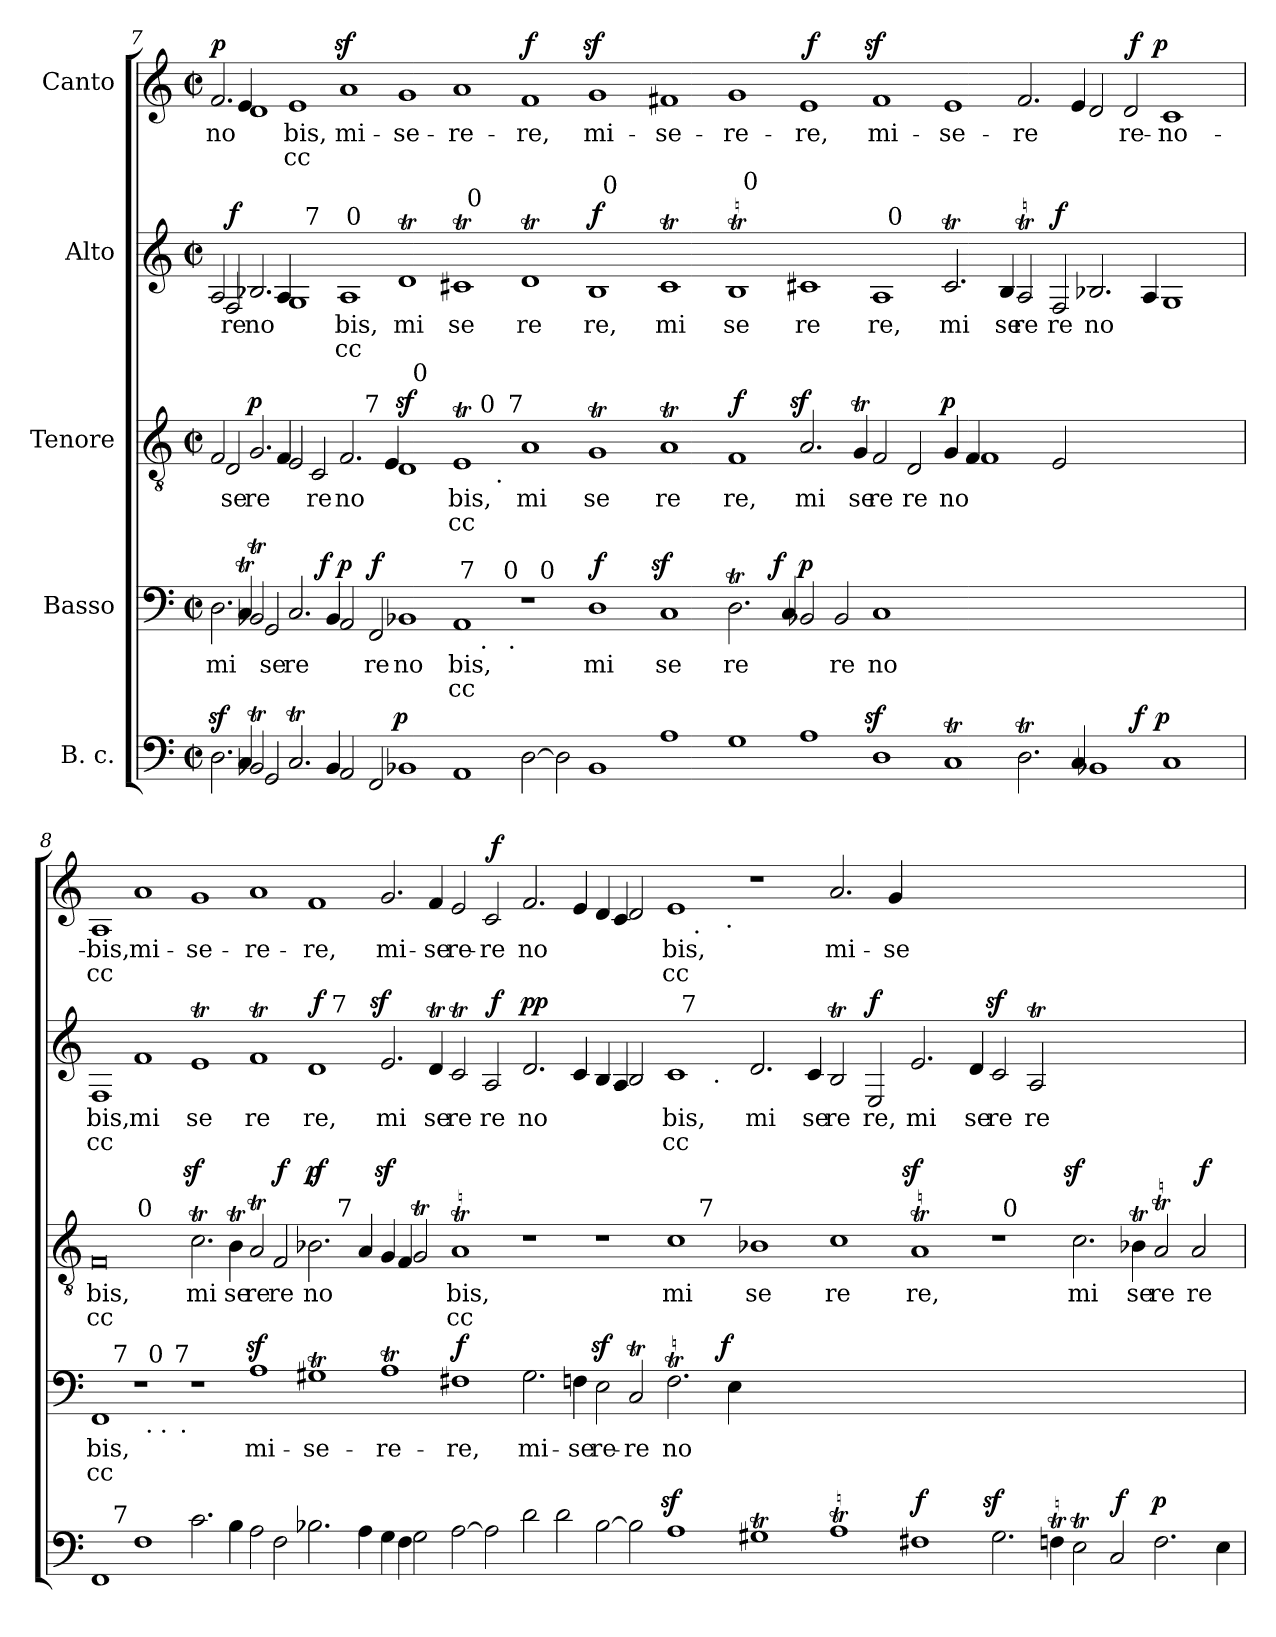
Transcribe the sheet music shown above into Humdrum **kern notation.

**kern	**dynam	**kern	**text	**text	**dynam	**kern	**text	**text	**dynam	**kern	**text	**text	**dynam	**kern	**text	**text	**dynam
*part5	*part5	*part4	*part4	*part4	*part4	*part3	*part3	*part3	*part3	*part2	*part2	*part2	*part2	*part1	*part1	*part1	*part1
*staff5	*staff5	*staff4	*staff4	*staff4	*staff4	*staff3	*staff3	*staff3	*staff3	*staff2	*staff2	*staff2	*staff2	*staff1	*staff1	*staff1	*staff1
*I"B. c.	*	*I"Basso	*	*	*	*I"Tenore	*	*	*	*I"Alto	*	*	*	*I"Canto	*	*	*
!!LO:PB:g=z
*clefF4	*	*clefF4	*	*	*	*clefGv2	*	*	*	*clefG2	*	*	*	*clefG2	*	*	*
*k[]	*	*k[]	*	*	*	*k[]	*	*	*	*k[]	*	*	*	*k[]	*	*	*
*C:	*	*C:	*	*	*	*C:	*	*	*	*C:	*	*	*	*C:	*	*	*
*M2/2	*	*M2/2	*	*	*	*M2/2	*	*	*	*M2/2	*	*	*	*M2/2	*	*	*
*met(c|)	*	*met(c|)	*	*	*	*met(c|)	*	*	*	*met(c|)	*	*	*	*met(c|)	*	*	*
=7	=7	=7	=7	=7	=7	=7	=7	=7	=7	=7	=7	=7	=7	=7	=7	=7	=7
!	!	!	!LO:LY:b:cj	!LO:LY:b:cj	!	!	!LO:LY:b:rj	!LO:LY:b:rj	!	!	!LO:LY:b:rj	!LO:LY:b:rj	!	!	!LO:LY:b:cj	!LO:LY:b:cj	!LO:DY:b
*^	*	*^	*	*	*	*^	*	*	*	*^	*	*	*	*^	*	*	*
*	*^	*	*	*^	*	*	*	*	*^	*	*	*	*	*^	*	*	*	*	*^	*	*	*
*	*	*^	*	*	*	*^	*	*	*	*	*	*^	*	*	*	*	*	*^	*	*	*	*	*	*^	*	*	*
*	*	*	*	*	*	*	*	*^	*	*	*	*	*	*	*^	*	*	*	*	*	*	*^	*	*	*	*	*	*	*^	*	*	*
*	*	*	*	*	*	*	*	*	*^	*	*	*	*	*	*	*	*^	*	*	*	*	*	*	*	*^	*	*	*	*	*	*	*	*^	*	*	*
*	*	*	*	*	*	*	*	*	*	*^	*	*	*	*	*	*	*	*	*^	*	*	*	*	*	*	*	*	*^	*	*	*	*	*	*	*	*	*^	*	*	*
*	*	*	*	*	*	*	*	*	*	*	*^	*	*	*	*	*	*	*	*	*	*^	*	*	*	*	*	*	*	*	*	*^	*	*	*	*	*	*	*	*	*	*	*	*	*
*	*	*	*	*	*	*	*	*	*	*	*	*^	*	*	*	*	*	*	*	*	*	*	*^	*	*	*	*	*	*	*	*	*	*	*	*	*	*	*	*	*	*	*	*	*	*	*	*
*	*	*	*	*	*	*	*	*	*	*	*	*	*^	*	*	*	*	*	*	*	*	*	*	*	*	*	*	*	*	*	*	*	*	*	*	*	*	*	*	*	*	*	*	*	*	*	*	*	*
*	*	*	*	*	*	*	*	*	*	*	*	*	*	*^	*	*	*	*	*	*	*	*	*	*	*	*	*	*	*	*	*	*	*	*	*	*	*	*	*	*	*	*	*	*	*	*	*	*	*	*
*	*	*	*	*	*	*	*	*	*	*	*	*	*	*	*^	*	*	*	*	*	*	*	*	*	*	*	*	*	*	*	*	*	*	*	*	*	*	*	*	*	*	*	*	*	*	*	*	*	*	*	*
2.Dz>>\	1ryy	1ryy	1ryy	.	2.D\	1ryy	1ryy	1ryy	1ryy	1ryy	1ryy	1ryy	1ryy	1ryy	1ryy	1ryy	mi	.	.	2F/	2ryy	1ryy	1ryy	1ryy	1ryy	1ryy	1ryy	1ryy	.	.	.	2A/	2ryy	1ryy	1ryy	1ryy	1ryy	1ryy	1ryy	-	-	.	2.f/	1ryy	1ryy	1ryy	1ryy	1ryy	1ryy	no-	-	p
!	!	!	!	!	!	!	!	!	!	!	!	!	!	!	!	!	!	!	!	!	!	!	!	!	!	!	!	!	!LO:LY:b:rj	!LO:LY:b:rj	!	!	!	!	!	!	!	!	!	!LO:LY:b:rj	!LO:LY:b:rj	!	!	!	!	!	!	!	!	!	!	!
.	.	.	.	.	.	.	.	.	.	.	.	.	.	.	.	.	.	.	.	2D/	4...ryy	.	.	.	.	.	.	.	se	.	.	2F/	32.ryy	.	.	.	.	.	.	re	.	.	.	.	.	.	.	.	.	.	.	.
!	!	!	!	!	!	!	!	!	!	!	!	!	!	!	!	!	!	!	!	!	!	!	!	!	!	!	!	!	!	!	!	!	!	!	!	!	!	!	!	!	!	!LO:DY:b	!	!	!	!	!	!	!	!	!	!
.	.	.	.	.	.	.	.	.	.	.	.	.	.	.	.	.	.	.	.	.	.	.	.	.	.	.	.	.	.	.	.	.	1ryy	.	.	.	.	.	.	.	.	f	.	.	.	.	.	.	.	.	.	.
!	!	!	!	!	!	!	!	!	!	!	!	!	!	!	!	!	!LO:LY:b:cj	!LO:LY:b:cj	!	!	!	!	!	!	!	!	!	!	!	!	!	!	!	!	!	!	!	!	!	!	!	!	!	!	!	!	!	!	!	!LO:LY:b:cj	!LO:LY:b:cj	!
4C/	.	.	.	.	4CT/	.	.	.	.	.	.	.	.	.	.	.	.	.	.	.	.	.	.	.	.	.	.	.	.	.	.	.	.	.	.	.	.	.	.	.	.	.	4e/	.	.	.	.	.	.	-	-	.
!	!	!	!	!	!	!	!	!	!	!	!	!	!	!	!	!	!	!	!	!	!	!	!	!	!	!	!	!	!	!	!LO:DY:a	!	!	!	!	!	!	!	!	!	!	!	!	!	!	!	!	!	!	!	!	!
.	.	.	.	.	.	.	.	.	.	.	.	.	.	.	.	.	.	.	.	.	1ryy	.	.	.	.	.	.	.	.	.	p	.	.	.	.	.	.	.	.	.	.	.	.	.	.	.	.	.	.	.	.	.
!	!	!	!	!	!	!	!	!	!	!	!	!	!	!	!	!	!LO:LY:b:cj	!LO:LY:b:cj	!	!	!	!	!	!	!	!	!	!	!LO:LY:b:rj	!LO:LY:b:rj	!	!	!	!	!	!	!	!	!	!LO:LY:b:rj	!LO:LY:b:rj	!	!	!	!	!	!	!	!	!LO:LY:b:cj	!LO:LY:b:cj	!
2BB-XT/	1ryy	1ryy	1ryy	.	2BB-XT>/	1ryy	1ryy	1ryy	1ryy	1ryy	1ryy	1ryy	1ryy	1ryy	1ryy	1ryy	.	.	.	2.G/	.	1ryy	1ryy	1ryy	1ryy	1ryy	1ryy	1ryy	re	.	.	2.B-X/	.	1ryy	1ryy	1ryy	1ryy	1ryy	1ryy	no	.	.	1d	1ryy	1ryy	1ryy	1ryy	1ryy	1ryy	-	-	.
!	!	!	!	!	!	!	!	!	!	!	!	!	!	!	!	!	!LO:LY:b:cj	!LO:LY:b:cj	!	!	!	!	!	!	!	!	!	!	!	!	!	!	!	!	!	!	!	!	!	!	!	!	!	!	!	!	!	!	!	!	!	!
2GG/	.	.	.	.	2GG/	.	.	.	.	.	.	.	.	.	.	.	se	.	.	.	.	.	.	.	.	.	.	.	.	.	.	.	.	.	.	.	.	.	.	.	.	.	.	.	.	.	.	.	.	.	.	.
.	.	.	.	.	.	.	.	.	.	.	.	.	.	.	.	.	.	.	.	.	.	.	.	.	.	.	.	.	.	.	.	.	1ryy	.	.	.	.	.	.	.	.	.	.	.	.	.	.	.	.	.	.	.
!	!	!	!	!	!	!	!	!	!	!	!	!	!	!	!	!	!	!	!	!	!	!	!	!	!	!	!	!	!LO:LY:b:rj	!LO:LY:b:rj	!	!	!	!	!	!	!	!	!	!LO:LY:b:rj	!LO:LY:b:rj	!	!	!	!	!	!	!	!	!	!	!
.	.	.	.	.	.	.	.	.	.	.	.	.	.	.	.	.	.	.	.	4F/	.	.	.	.	.	.	.	.	.	.	.	4A/	.	.	.	.	.	.	.	.	.	.	.	.	.	.	.	.	.	.	.	.
.	.	.	.	.	.	.	.	.	.	.	.	.	.	.	.	.	.	.	.	.	1ryy	.	.	.	.	.	.	.	.	.	.	.	.	.	.	.	.	.	.	.	.	.	.	.	.	.	.	.	.	.	.	.
!	!	!	!	!	!	!	!	!	!	!	!	!	!	!	!	!	!LO:LY:b:cj	!LO:LY:b:cj	!	!	!	!	!	!	!	!	!	!	!LO:LY:b:rj	!LO:LY:b:rj	!	!	!	!	!	!	!	!	!	!LO:LY:b:rj	!LO:LY:b:rj	!	!	!	!	!	!	!	!	!LO:LY:b:cj	!LO:LY:b:cj	!
2.CT>/	1ryy	1ryy	1ryy	.	2.C/	2ryy	2ryy	1ryy	1ryy	1ryy	1ryy	1ryy	1ryy	1ryy	4%15ryy	1ryy	re	.	.	2E/	.	1ryy	1ryy	1ryy	1ryy	1ryy	1ryy	4%15ryy	.	.	.	1G	.	1ryy	1ryy	4ryy	1ryy	1ryy	1ryy	.	.	.	1e	2...ryy	1ryy	1ryy	1ryy	1ryy	1ryy	bis,	cc	.
.	.	.	.	.	.	.	.	.	.	.	.	.	.	.	.	.	.	.	.	.	.	.	.	.	.	.	.	.	.	.	.	.	.	.	.	16..ryy	.	.	.	.	.	.	.	.	.	.	.	.	.	.	.	.
!	!	!	!	!	!	!	!	!	!	!	!	!	!	!	!	!	!	!	!	!	!	!	!	!	!	!	!	!	!	!	!	!	!	!	!	!LO:TX:a:t=7	!	!	!	!	!	!	!	!	!	!	!	!	!	!	!	!
.	.	.	.	.	.	.	.	.	.	.	.	.	.	.	.	.	.	.	.	.	.	.	.	.	.	.	.	.	.	.	.	.	.	.	.	1ryy	.	.	.	.	.	.	.	.	.	.	.	.	.	.	.	.
!	!	!	!	!	!	!	!	!	!	!	!	!	!	!	!	!	!	!	!	!	!	!	!	!	!	!	!	!	!LO:LY:b:rj	!LO:LY:b:rj	!	!	!	!	!	!	!	!	!	!	!	!	!	!	!	!	!	!	!	!	!	!
.	.	.	.	.	.	8ryy	4...ryy	.	.	.	.	.	.	.	.	.	.	.	.	2C/	.	.	.	.	.	.	.	.	re	.	.	.	.	.	.	.	.	.	.	.	.	.	.	.	.	.	.	.	.	.	.	.
.	.	.	.	.	.	.	.	.	.	.	.	.	.	.	.	.	.	.	.	.	.	.	.	.	.	.	.	.	.	.	.	.	1ryy	.	.	.	.	.	.	.	.	.	.	.	.	.	.	.	.	.	.	.
!	!	!	!	!	!	!	!	!	!	!	!	!	!	!	!	!	!	!	!LO:DY:a	!	!	!	!	!	!	!	!	!	!	!	!	!	!	!	!	!	!	!	!	!	!	!	!	!	!	!	!	!	!	!	!	!
.	.	.	.	.	.	1ryy	.	.	.	.	.	.	.	.	.	.	.	.	f	.	.	.	.	.	.	.	.	.	.	.	.	.	.	.	.	.	.	.	.	.	.	.	.	.	.	.	.	.	.	.	.	.
!	!	!	!	!	!	!	!	!	!	!	!	!	!	!	!	!	!LO:LY:b:cj	!LO:LY:b:cj	!	!	!	!	!	!	!	!	!	!	!	!	!	!	!	!	!	!	!	!	!	!	!	!	!	!	!	!	!	!	!	!	!	!
4BB-/	.	.	.	.	4BB-/	.	.	.	.	.	.	.	.	.	.	.	.	.	.	.	.	.	.	.	.	.	.	.	.	.	.	.	.	.	.	.	.	.	.	.	.	.	.	.	.	.	.	.	.	.	.	.
!	!	!	!	!	!	!	!	!	!	!	!	!	!	!	!	!	!	!	!	!	!	!	!	!	!	!	!	!	!	!	!	!	!	!	!	!	!	!	!	!	!	!	!	!	!	!	!	!	!	!	!	!LO:DY:b
.	.	.	.	.	.	.	.	.	.	.	.	.	.	.	.	.	.	.	.	.	.	.	.	.	.	.	.	.	.	.	.	.	.	.	.	.	.	.	.	.	.	.	.	1ryy	.	.	.	.	.	.	.	sf
!	!	!	!	!	!	!	!	!	!	!	!	!	!	!	!	!	!	!	!LO:DY:a	!	!	!	!	!	!	!	!	!	!	!	!	!	!	!	!	!	!	!	!	!	!	!	!	!	!	!	!	!	!	!	!	!
.	.	.	.	.	.	.	1ryy	.	.	.	.	.	.	.	.	.	.	.	p	.	1ryy	.	.	.	.	.	.	.	.	.	.	.	.	.	.	.	.	.	.	.	.	.	.	.	.	.	.	.	.	.	.	.
!	!	!	!	!	!	!	!	!	!	!	!	!	!	!	!	!	!LO:LY:b:cj	!LO:LY:b:cj	!	!	!	!	!	!	!	!	!	!	!LO:LY:b:rj	!LO:LY:b:rj	!	!	!	!	!	!	!	!	!	!LO:LY:b:rj	!LO:LY:b:rj	!	!	!	!	!	!	!	!	!LO:LY:b:cj	!LO:LY:b:cj	!
2AA/	2...ryy	1ryy	1ryy	.	2AA/	.	.	2ryy	1ryy	1ryy	1ryy	1ryy	1ryy	1ryy	.	1ryy	.	.	.	2.F/	.	1ryy	1ryy	4ryy	1ryy	1ryy	1ryy	.	no	.	.	1A	.	1ryy	1ryy	.	16..ryy	1ryy	1ryy	bis,	cc	.	1a	.	1ryy	1ryy	1ryy	1ryy	1ryy	mi-	-	.
!	!	!	!	!	!	!	!	!	!	!	!	!	!	!	!	!	!	!	!	!	!	!	!	!	!	!	!	!	!	!	!	!	!	!	!	!	!LO:TX:a:t=0	!	!	!	!	!	!	!	!	!	!	!	!	!	!	!
.	.	.	.	.	.	.	.	.	.	.	.	.	.	.	.	.	.	.	.	.	.	.	.	.	.	.	.	.	.	.	.	.	.	.	.	.	1ryy	.	.	.	.	.	.	.	.	.	.	.	.	.	.	.
.	.	.	.	.	.	.	.	.	.	.	.	.	.	.	.	.	.	.	.	.	.	.	.	8ryy	.	.	.	.	.	.	.	.	.	.	.	.	.	.	.	.	.	.	.	.	.	.	.	.	.	.	.	.
.	.	.	.	.	.	.	.	.	.	.	.	.	.	.	.	.	.	.	.	.	.	.	.	.	.	.	.	.	.	.	.	.	.	.	.	1ryy	.	.	.	.	.	.	.	.	.	.	.	.	.	.	.	.
.	.	.	.	.	.	.	.	.	.	.	.	.	.	.	.	.	.	.	.	.	.	.	.	32.ryy	.	.	.	.	.	.	.	.	.	.	.	.	.	.	.	.	.	.	.	.	.	.	.	.	.	.	.	.
!	!	!	!	!	!	!	!	!	!	!	!	!	!	!	!	!	!	!	!	!	!	!	!	!LO:TX:a:t=7	!	!	!	!	!	!	!	!	!	!	!	!	!	!	!	!	!	!	!	!	!	!	!	!	!	!	!	!
.	.	.	.	.	.	.	.	.	.	.	.	.	.	.	.	.	.	.	.	.	.	.	.	1ryy	.	.	.	.	.	.	.	.	.	.	.	.	.	.	.	.	.	.	.	.	.	.	.	.	.	.	.	.
!	!	!	!	!	!	!	!	!	!	!	!	!	!	!	!	!	!LO:LY:b:cj	!LO:LY:b:cj	!	!	!	!	!	!	!	!	!	!	!	!	!	!	!	!	!	!	!	!	!	!	!	!	!	!	!	!	!	!	!	!	!	!
2FF/	.	.	.	.	2FF/	.	.	32ryy	.	.	.	.	.	.	.	.	re	.	.	.	.	.	.	.	.	.	.	.	.	.	.	.	.	.	.	.	.	.	.	.	.	.	.	.	.	.	.	.	.	.	.	.
!	!	!	!	!	!	!	!	!	!	!	!	!	!	!	!	!	!	!	!LO:DY:b	!	!	!	!	!	!	!	!	!	!	!	!	!	!	!	!	!	!	!	!	!	!	!	!	!	!	!	!	!	!	!	!	!
.	.	.	.	.	.	.	.	1ryy	.	.	.	.	.	.	.	.	.	.	f	.	.	.	.	.	.	.	.	.	.	.	.	.	.	.	.	.	.	.	.	.	.	.	.	.	.	.	.	.	.	.	.	.
.	.	.	.	.	.	.	.	.	.	.	.	.	.	.	.	.	.	.	.	.	.	.	.	.	.	.	.	.	.	.	.	.	1ryy	.	.	.	.	.	.	.	.	.	.	.	.	.	.	.	.	.	.	.
.	.	.	.	.	.	1ryy	.	.	.	.	.	.	.	.	.	.	.	.	.	.	.	.	.	.	.	.	.	.	.	.	.	.	.	.	.	.	.	.	.	.	.	.	.	.	.	.	.	.	.	.	.	.
!	!	!	!	!	!	!	!	!	!	!	!	!	!	!	!	!	!	!	!	!	!	!	!	!	!	!	!	!	!LO:LY:b:rj	!LO:LY:b:rj	!	!	!	!	!	!	!	!	!	!	!	!	!	!	!	!	!	!	!	!	!	!
.	.	.	.	.	.	.	.	.	.	.	.	.	.	.	.	.	.	.	.	4E/	.	.	.	.	.	.	.	.	.	.	.	.	.	.	.	.	.	.	.	.	.	.	.	.	.	.	.	.	.	.	.	.
!	!	!	!	!LO:DY:a	!	!	!	!	!	!	!	!	!	!	!	!	!	!	!	!	!	!	!	!	!	!	!	!	!	!	!	!	!	!	!	!	!	!	!	!	!	!	!	!	!	!	!	!	!	!	!	!
.	1ryy	.	.	p	.	.	.	.	.	.	.	.	.	.	.	.	.	.	.	.	.	.	.	.	.	.	.	.	.	.	.	.	.	.	.	.	.	.	.	.	.	.	.	1ryy	.	.	.	.	.	.	.	.
!	!	!	!	!	!	!	!	!	!	!	!	!	!	!	!	!	!	!	!	!	!	!	!	!	!	!	!	!	!	!	!LO:DY:a	!	!	!	!	!	!	!	!	!	!	!	!	!	!	!	!	!	!	!	!	!
.	.	.	.	.	.	.	1ryy	.	.	.	.	.	.	.	.	.	.	.	.	.	1ryy	.	.	.	.	.	.	.	.	.	sf	.	.	.	.	.	.	.	.	.	.	.	.	.	.	.	.	.	.	.	.	.
!	!	!	!	!	!	!	!	!	!	!	!	!	!	!	!	!	!LO:LY:b:cj	!LO:LY:b:cj	!	!	!	!	!	!	!	!	!	!	!LO:LY:b:rj	!LO:LY:b:rj	!	!	!	!	!	!	!	!	!	!LO:LY:b:rj	!LO:LY:b:rj	!	!	!	!	!	!	!	!	!LO:LY:b:cj	!LO:LY:b:cj	!
1BB-X	.	1ryy	1ryy	.	1BB-X	.	.	.	1ryy	1ryy	1ryy	1ryy	1ryy	1ryy	.	1ryy	no	.	.	1D	.	1ryy	1ryy	.	8ryy	1ryy	1ryy	.	.	.	.	1dT	.	1ryy	1ryy	.	.	1ryy	1ryy	mi	.	.	1g	.	1ryy	1ryy	1ryy	1ryy	1ryy	se-	-	.
.	.	.	.	.	.	.	.	.	.	.	.	.	.	.	.	.	.	.	.	.	.	.	.	.	.	.	.	.	.	.	.	.	.	.	.	.	1ryy	.	.	.	.	.	.	.	.	.	.	.	.	.	.	.
.	.	.	.	.	.	.	.	.	.	.	.	.	.	.	.	.	.	.	.	.	.	.	.	.	16ryy	.	.	.	.	.	.	.	.	.	.	.	.	.	.	.	.	.	.	.	.	.	.	.	.	.	.	.
.	.	.	.	.	.	.	.	.	.	.	.	.	.	.	.	.	.	.	.	.	.	.	.	.	64ryy	.	.	.	.	.	.	.	.	.	.	.	.	.	.	.	.	.	.	.	.	.	.	.	.	.	.	.
!	!	!	!	!	!	!	!	!	!	!	!	!	!	!	!	!	!	!	!	!	!	!	!	!	!LO:TX:a:t=0	!	!	!	!	!	!	!	!	!	!	!	!	!	!	!	!	!	!	!	!	!	!	!	!	!	!	!
.	.	.	.	.	.	.	.	.	.	.	.	.	.	.	.	.	.	.	.	.	.	.	.	.	1ryy	.	.	.	.	.	.	.	.	.	.	.	.	.	.	.	.	.	.	.	.	.	.	.	.	.	.	.
.	.	.	.	.	.	.	.	.	.	.	.	.	.	.	.	.	.	.	.	.	.	.	.	.	.	.	.	.	.	.	.	.	.	.	.	1ryy	.	.	.	.	.	.	.	.	.	.	.	.	.	.	.	.
.	.	.	.	.	.	.	.	.	.	.	.	.	.	.	.	.	.	.	.	.	.	.	.	1ryy	.	.	.	.	.	.	.	.	.	.	.	.	.	.	.	.	.	.	.	.	.	.	.	.	.	.	.	.
.	.	.	.	.	.	.	.	1ryy	.	.	.	.	.	.	.	.	.	.	.	.	.	.	.	.	.	.	.	.	.	.	.	.	.	.	.	.	.	.	.	.	.	.	.	.	.	.	.	.	.	.	.	.
.	.	.	.	.	.	.	.	.	.	.	.	.	.	.	.	.	.	.	.	.	.	.	.	.	.	.	.	.	.	.	.	.	1ryy	.	.	.	.	.	.	.	.	.	.	.	.	.	.	.	.	.	.	.
.	.	.	.	.	.	1ryy	.	.	.	.	.	.	.	.	.	.	.	.	.	.	.	.	.	.	.	.	.	.	.	.	.	.	.	.	.	.	.	.	.	.	.	.	.	.	.	.	.	.	.	.	.	.
.	1ryy	.	.	.	.	.	.	.	.	.	.	.	.	.	.	.	.	.	.	.	.	.	.	.	.	.	.	.	.	.	.	.	.	.	.	.	.	.	.	.	.	.	.	1ryy	.	.	.	.	.	.	.	.
.	.	.	.	.	.	.	1ryy	.	.	.	.	.	.	.	.	.	.	.	.	.	1ryy	.	.	.	.	.	.	.	.	.	.	.	.	.	.	.	.	.	.	.	.	.	.	.	.	.	.	.	.	.	.	.
!	!	!	!	!	!	!	!	!	!	!	!	!	!	!	!	!	!LO:LY:b:cj	!LO:LY:b:cj	!	!	!	!	!	!	!	!	!	!	!LO:LY:b:rj	!LO:LY:b:rj	!	!	!	!	!	!	!	!	!	!LO:LY:b:rj	!LO:LY:b:rj	!	!	!	!	!	!	!	!	!LO:LY:b:cj	!LO:LY:b:cj	!
1AA	.	1ryy	1ryy	.	1AA	.	.	.	1ryy	1ryy	1ryy	16ryy	4ryy	2ryy	.	1ryy	bis,	cc	.	1Et	.	1ryy	1ryy	.	.	4ryy	2ryy	.	bis,	cc	.	1c#Xt	.	1ryy	1ryy	.	.	8ryy	1ryy	se	.	.	1a	.	1ryy	1ryy	1ryy	1ryy	1ryy	re-	-	.
.	.	.	.	.	.	.	.	.	.	.	.	64ryy	.	.	.	.	.	.	.	.	.	.	.	.	.	.	.	.	.	.	.	.	.	.	.	.	.	.	.	.	.	.	.	.	.	.	.	.	.	.	.	.
!	!	!	!	!	!	!	!	!	!	!	!	!LO:TX:a:t=7	!	!	!	!	!	!	!	!	!	!	!	!	!	!	!	!	!	!	!	!	!	!	!	!	!	!	!	!	!	!	!	!	!	!	!	!	!	!	!	!
.	.	.	.	.	.	.	.	.	.	.	.	1ryy	.	.	.	.	.	.	.	.	.	.	.	.	.	.	.	.	.	.	.	.	.	.	.	.	.	.	.	.	.	.	.	.	.	.	.	.	.	.	.	.
.	.	.	.	.	.	.	.	.	.	.	.	.	.	.	.	.	.	.	.	.	.	.	.	.	.	.	.	.	.	.	.	.	.	.	.	.	1ryy	.	.	.	.	.	.	.	.	.	.	.	.	.	.	.
.	.	.	.	.	.	.	.	.	.	.	.	.	.	.	.	.	.	.	.	.	.	.	.	.	.	.	.	.	.	.	.	.	.	.	.	.	.	32ryy	.	.	.	.	.	.	.	.	.	.	.	.	.	.
!	!	!	!	!	!	!	!	!	!	!	!	!	!	!	!	!	!	!	!	!	!	!	!	!	!	!	!	!	!	!	!	!	!	!	!	!	!	!LO:TX:a:t=0	!	!	!	!	!	!	!	!	!	!	!	!	!	!
.	.	.	.	.	.	.	.	.	.	.	.	.	.	.	.	.	.	.	.	.	.	.	.	.	.	.	.	.	.	.	.	.	.	.	.	.	.	1ryy	.	.	.	.	.	.	.	.	.	.	.	.	.	.
.	.	.	.	.	.	.	.	.	.	.	.	.	.	.	.	.	.	.	.	.	.	.	.	.	1ryy	.	.	.	.	.	.	.	.	.	.	.	.	.	.	.	.	.	.	.	.	.	.	.	.	.	.	.
.	.	.	.	.	.	.	.	.	.	.	.	.	16..ryy	.	.	.	.	.	.	.	.	.	.	.	.	16..ryy	.	.	.	.	.	.	.	.	.	.	.	.	.	.	.	.	.	.	.	.	.	.	.	.	.	.
!	!	!	!	!	!	!	!	!	!	!	!	!	!	!	!	!	!	!	!	!	!	!	!	!	!	!LO:TX:a:t=0	!	!	!	!	!	!	!	!	!	!	!	!	!	!	!	!	!	!	!	!	!	!	!	!	!	!
!	!	!	!	!	!	!	!	!	!	!	!	!	!LO:TX:b:t=.	!	!	!	!	!	!	!	!	!	!	!	!	!	!	!	!	!	!	!	!	!	!	!	!	!	!	!	!	!	!	!	!	!	!	!	!	!	!	!
.	.	.	.	.	.	.	.	.	.	.	.	.	1ryy	.	.	.	.	.	.	.	.	.	.	.	.	1ryy	.	.	.	.	.	.	.	.	.	1ryy	.	.	.	.	.	.	.	.	.	.	.	.	.	.	.	.
.	.	.	.	.	.	.	.	.	.	.	.	.	.	.	.	.	.	.	.	.	.	.	.	1ryy	.	.	.	.	.	.	.	.	.	.	.	.	.	.	.	.	.	.	.	.	.	.	.	.	.	.	.	.
.	.	.	.	.	.	.	.	.	.	.	.	.	.	8ryy	.	.	.	.	.	.	.	.	.	.	.	.	16ryy	.	.	.	.	.	.	.	.	.	.	.	.	.	.	.	.	.	.	.	.	.	.	.	.	.
.	.	.	.	.	.	.	.	1ryy	.	.	.	.	.	.	.	.	.	.	.	.	.	.	.	.	.	.	.	.	.	.	.	.	.	.	.	.	.	.	.	.	.	.	.	.	.	.	.	.	.	.	.	.
.	.	.	.	.	.	.	.	.	.	.	.	.	.	.	.	.	.	.	.	.	.	.	.	.	.	.	.	.	.	.	.	.	1ryy	.	.	.	.	.	.	.	.	.	.	.	.	.	.	.	.	.	.	.
!	!	!	!	!	!	!	!	!	!	!	!	!	!	!	!	!	!	!	!	!	!	!	!	!	!	!	!LO:TX:b:t=.	!	!	!	!	!	!	!	!	!	!	!	!	!	!	!	!	!	!	!	!	!	!	!	!	!
.	.	.	.	.	.	.	.	.	.	.	.	.	.	.	.	.	.	.	.	.	.	.	.	.	.	.	1ryy	.	.	.	.	.	.	.	.	.	.	.	.	.	.	.	.	.	.	.	.	.	.	.	.	.
.	.	.	.	.	.	1ryy	.	.	.	.	.	.	.	32.ryy	.	.	.	.	.	.	.	.	.	.	.	.	.	.	.	.	.	.	.	.	.	.	.	.	.	.	.	.	.	.	.	.	.	.	.	.	.	.
!	!	!	!	!	!	!	!	!	!	!	!	!	!	!LO:TX:a:t=0	!	!	!	!	!	!	!	!	!	!	!	!	!	!	!	!	!	!	!	!	!	!	!	!	!	!	!	!	!	!	!	!	!	!	!	!	!	!
.	.	.	.	.	.	.	.	.	.	.	.	.	.	1ryy	.	.	.	.	.	.	.	.	.	.	.	.	.	.	.	.	.	.	.	.	.	.	.	.	.	.	.	.	.	.	.	.	.	.	.	.	.	.
!	!	!	!	!	!	!	!	!	!	!	!	!	!	!	!	!	!	!	!	!	!	!	!	!	!	!	!	!LO:TX:a:t=7	!	!	!	!	!	!	!	!	!	!	!	!	!	!	!	!	!	!	!	!	!	!	!	!
!	!	!	!	!	!	!	!	!	!	!	!	!	!	!	!LO:TX:b:t=.	!	!	!	!	!	!	!	!	!	!	!	!	!	!	!	!	!	!	!	!	!	!	!	!	!	!	!	!	!	!	!	!	!	!	!	!	!
.	.	.	.	.	.	.	.	.	.	.	.	.	.	.	1ryy	.	.	.	.	.	.	.	.	.	.	.	.	1ryy	.	.	.	.	.	.	.	.	.	.	.	.	.	.	.	.	.	.	.	.	.	.	.	.
.	1ryy	.	.	.	.	.	.	.	.	.	.	.	.	.	.	.	.	.	.	.	.	.	.	.	.	.	.	.	.	.	.	.	.	.	.	.	.	.	.	.	.	.	.	1ryy	.	.	.	.	.	.	.	.
!	!	!	!	!	!	!	!	!	!	!	!	!	!	!	!	!	!	!	!	!	!	!	!	!	!	!	!	!	!	!	!LO:DY:a	!	!	!	!	!	!	!	!	!	!	!	!	!	!	!	!	!	!	!	!	!
!	!	!	!	!	!	!	!	!	!	!	!	!	!	!	!	!	!	!	!	!	!	!	!	!	!	!	!	!	!	!	!LO:DY:n=1:b	!	!	!	!	!	!	!	!	!	!	!	!	!	!	!	!	!	!	!	!	!
.	.	.	.	.	.	.	1ryy	.	.	.	.	.	.	.	.	.	.	.	.	.	1ryy	.	.	.	.	.	.	.	.	.	sf sf	.	.	.	.	.	.	.	.	.	.	.	.	.	.	.	.	.	.	.	.	.
!	!	!	!	!	!	!	!	!	!	!	!	!	!	!	!	!	!	!	!	!	!	!	!	!	!	!	!	!	!LO:LY:b:rj	!LO:LY:b:rj	!	!	!	!	!	!	!	!	!	!LO:LY:b:rj	!LO:LY:b:rj	!	!	!	!	!	!	!	!	!LO:LY:b:cj	!LO:LY:b:cj	!
[>2D\	.	1ryy	1ryy	.	1r	.	.	.	1ryy	1ryy	1ryy	.	.	.	.	8ryy	.	.	.	1A>	.	1ryy	1ryy	.	.	.	.	.	mi	.	.	1dT	.	1ryy	1ryy	.	.	.	1ryy	re	.	.	1f	.	32.ryy	1ryy	1ryy	1ryy	1ryy	re,	.	.
!	!	!	!	!	!	!	!	!	!	!	!	!	!	!	!	!	!	!	!	!	!	!	!	!	!	!	!	!	!	!	!	!	!	!	!	!	!	!	!	!	!	!	!	!	!	!	!	!	!	!	!	!LO:DY:b
.	.	.	.	.	.	.	.	.	.	.	.	.	.	.	.	.	.	.	.	.	.	.	.	.	.	.	.	.	.	.	.	.	.	.	.	.	.	.	.	.	.	.	.	.	1ryy	.	.	.	.	.	.	f
.	.	.	.	.	.	.	.	.	.	.	.	1ryy	.	.	.	.	.	.	.	.	.	.	.	.	.	.	.	.	.	.	.	.	.	.	.	.	.	.	.	.	.	.	.	.	.	.	.	.	.	.	.	.
.	.	.	.	.	.	.	.	.	.	.	.	.	.	.	.	.	.	.	.	.	.	.	.	.	.	.	.	.	.	.	.	.	.	.	.	.	1ryy	.	.	.	.	.	.	.	.	.	.	.	.	.	.	.
.	.	.	.	.	.	.	.	.	.	.	.	.	.	.	.	16ryy	.	.	.	.	.	.	.	.	.	.	.	.	.	.	.	.	.	.	.	.	.	.	.	.	.	.	.	.	.	.	.	.	.	.	.	.
.	.	.	.	.	.	.	.	.	.	.	.	.	.	.	.	.	.	.	.	.	.	.	.	.	.	.	.	.	.	.	.	.	.	.	.	.	.	1ryy	.	.	.	.	.	.	.	.	.	.	.	.	.	.
.	.	.	.	.	.	.	.	.	.	.	.	.	.	.	.	64ryy	.	.	.	.	.	.	.	.	.	.	.	.	.	.	.	.	.	.	.	.	.	.	.	.	.	.	.	.	.	.	.	.	.	.	.	.
!	!	!	!	!	!	!	!	!	!	!	!	!	!	!	!	!LO:TX:a:t=0	!	!	!	!	!	!	!	!	!	!	!	!	!	!	!	!	!	!	!	!	!	!	!	!	!	!	!	!	!	!	!	!	!	!	!	!
.	.	.	.	.	.	.	.	.	.	.	.	.	.	.	.	1ryy	.	.	.	.	.	.	.	.	1ryy	.	.	.	.	.	.	.	.	.	.	.	.	.	.	.	.	.	.	.	.	.	.	.	.	.	.	.
.	.	.	.	.	.	.	.	.	.	.	.	.	1ryy	.	.	.	.	.	.	.	.	.	.	.	.	1ryy	.	.	.	.	.	.	.	.	.	1ryy	.	.	.	.	.	.	.	.	.	.	.	.	.	.	.	.
.	.	.	.	.	.	.	.	.	.	.	.	.	.	.	.	.	.	.	.	.	.	.	.	1ryy	.	.	.	.	.	.	.	.	.	.	.	.	.	.	.	.	.	.	.	.	.	.	.	.	.	.	.	.
2D\]	.	.	.	.	.	.	.	.	.	.	.	.	.	.	.	.	.	.	.	.	.	.	.	.	.	.	.	.	.	.	.	.	.	.	.	.	.	.	.	.	.	.	.	.	.	.	.	.	.	.	.	.
.	.	.	.	.	.	.	.	1ryy	.	.	.	.	.	.	.	.	.	.	.	.	.	.	.	.	.	.	.	.	.	.	.	.	.	.	.	.	.	.	.	.	.	.	.	.	.	.	.	.	.	.	.	.
.	.	.	.	.	.	.	.	.	.	.	.	.	.	.	.	.	.	.	.	.	.	.	.	.	.	.	.	.	.	.	.	.	1ryy	.	.	.	.	.	.	.	.	.	.	.	.	.	.	.	.	.	.	.
.	.	.	.	.	.	.	.	.	.	.	.	.	.	.	.	.	.	.	.	.	.	.	.	.	.	.	1ryy	.	.	.	.	.	.	.	.	.	.	.	.	.	.	.	.	.	.	.	.	.	.	.	.	.
.	.	.	.	.	.	1ryy	.	.	.	.	.	.	.	.	.	.	.	.	.	.	.	.	.	.	.	.	.	.	.	.	.	.	.	.	.	.	.	.	.	.	.	.	.	.	.	.	.	.	.	.	.	.
.	.	.	.	.	.	.	.	.	.	.	.	.	.	1ryy	.	.	.	.	.	.	.	.	.	.	.	.	.	.	.	.	.	.	.	.	.	.	.	.	.	.	.	.	.	.	.	.	.	.	.	.	.	.
.	.	.	.	.	.	.	.	.	.	.	.	.	.	.	1ryy	.	.	.	.	.	.	.	.	.	.	.	.	1ryy	.	.	.	.	.	.	.	.	.	.	.	.	.	.	.	.	.	.	.	.	.	.	.	.
!	!	!	!	!	!	!	!	!	!	!	!	!	!	!	!	!	!	!	!	!	!	!	!	!	!	!	!	!	!	!	!	!	!	!	!	!	!	!	!	!	!	!	!	!	!	!	!	!	!	!	!	!LO:DY:b
.	1ryy	.	.	.	.	.	.	.	.	.	.	.	.	.	.	.	.	.	.	.	.	.	.	.	.	.	.	.	.	.	.	.	.	.	.	.	.	.	.	.	.	.	.	1ryy	.	.	.	.	.	.	.	sf
.	.	.	.	.	.	.	1ryy	.	.	.	.	.	.	.	.	.	.	.	.	.	1ryy	.	.	.	.	.	.	.	.	.	.	.	.	.	.	.	.	.	.	.	.	.	.	.	.	.	.	.	.	.	.	.
!	!	!	!	!	!	!	!	!	!	!	!	!	!	!	!	!	!LO:LY:b:cj	!LO:LY:b:cj	!	!	!	!	!	!	!	!	!	!	!LO:LY:b:rj	!LO:LY:b:rj	!	!	!	!	!	!	!	!	!	!LO:LY:b:rj	!LO:LY:b:rj	!	!	!	!	!	!	!	!	!LO:LY:b:cj	!LO:LY:b:cj	!
1BB-	.	1ryy	1ryy	.	1D	.	.	.	16ryy	2ryy	1ryy	.	.	.	.	.	mi	.	.	1GT	.	1ryy	1ryy	.	.	.	.	.	se	.	.	1B-	.	32.ryy	1ryy	.	.	.	8ryy	re,	.	.	1g	.	.	1ryy	1ryy	1ryy	1ryy	mi-	-	.
!	!	!	!	!	!	!	!	!	!	!	!	!	!	!	!	!	!	!	!	!	!	!	!	!	!	!	!	!	!	!	!	!	!	!	!	!	!	!	!	!	!	!LO:DY:b	!	!	!	!	!	!	!	!	!	!
.	.	.	.	.	.	.	.	.	.	.	.	.	.	.	.	.	.	.	.	.	.	.	.	.	.	.	.	.	.	.	.	.	.	1ryy	.	.	.	.	.	.	.	f	.	.	1ryy	.	.	.	.	.	.	.
!	!	!	!	!	!	!	!	!	!	!	!	!	!	!	!	!	!	!	!LO:DY:a	!	!	!	!	!	!	!	!	!	!	!	!	!	!	!	!	!	!	!	!	!	!	!	!	!	!	!	!	!	!	!	!	!
.	.	.	.	.	.	.	.	.	1ryy	.	.	.	.	.	.	.	.	.	f	.	.	.	.	.	.	.	.	.	.	.	.	.	.	.	.	.	.	.	.	.	.	.	.	.	.	.	.	.	.	.	.	.
.	.	.	.	.	.	.	.	.	.	.	.	1ryy	.	.	.	.	.	.	.	.	.	.	.	.	.	.	.	.	.	.	.	.	.	.	.	.	.	.	.	.	.	.	.	.	.	.	.	.	.	.	.	.
.	.	.	.	.	.	.	.	.	.	.	.	.	.	.	.	.	.	.	.	.	.	.	.	.	.	.	.	.	.	.	.	.	.	.	.	.	1ryy	.	.	.	.	.	.	.	.	.	.	.	.	.	.	.
.	.	.	.	.	.	.	.	.	.	.	.	.	.	.	.	.	.	.	.	.	.	.	.	.	.	.	.	.	.	.	.	.	.	.	.	.	.	.	64ryy	.	.	.	.	.	.	.	.	.	.	.	.	.
!	!	!	!	!	!	!	!	!	!	!	!	!	!	!	!	!	!	!	!	!	!	!	!	!	!	!	!	!	!	!	!	!	!	!	!	!	!	!	!LO:TX:a:t=0	!	!	!	!	!	!	!	!	!	!	!	!	!
.	.	.	.	.	.	.	.	.	.	.	.	.	.	.	.	.	.	.	.	.	.	.	.	.	.	.	.	.	.	.	.	.	.	.	.	.	.	.	1ryy	.	.	.	.	.	.	.	.	.	.	.	.	.
.	.	.	.	.	.	.	.	.	.	.	.	.	.	.	.	.	.	.	.	.	.	.	.	.	.	.	.	.	.	.	.	.	.	.	.	.	.	1ryy	.	.	.	.	.	.	.	.	.	.	.	.	.	.
.	.	.	.	.	.	.	.	.	.	.	.	.	.	.	.	1ryy	.	.	.	.	.	.	.	.	1ryy	.	.	.	.	.	.	.	.	.	.	.	.	.	.	.	.	.	.	.	.	.	.	.	.	.	.	.
.	.	.	.	.	.	.	.	.	.	.	.	.	1ryy	.	.	.	.	.	.	.	.	.	.	.	.	1ryy	.	.	.	.	.	.	.	.	.	1ryy	.	.	.	.	.	.	.	.	.	.	.	.	.	.	.	.
.	.	.	.	.	.	.	.	.	.	.	.	.	.	.	.	.	.	.	.	.	.	.	.	1ryy	.	.	.	.	.	.	.	.	.	.	.	.	.	.	.	.	.	.	.	.	.	.	.	.	.	.	.	.
.	.	.	.	.	.	.	.	.	.	4ryy	.	.	.	.	.	.	.	.	.	.	.	.	.	.	.	.	.	.	.	.	.	.	.	.	.	.	.	.	.	.	.	.	.	.	.	.	.	.	.	.	.	.
.	.	.	.	.	.	.	.	1ryy	.	.	.	.	.	.	.	.	.	.	.	.	.	.	.	.	.	.	.	.	.	.	.	.	.	.	.	.	.	.	.	.	.	.	.	.	.	.	.	.	.	.	.	.
.	.	.	.	.	.	.	.	.	.	.	.	.	.	.	.	.	.	.	.	.	.	.	.	.	.	.	.	.	.	.	.	.	1ryy	.	.	.	.	.	.	.	.	.	.	.	.	.	.	.	.	.	.	.
.	.	.	.	.	.	.	.	.	.	.	.	.	.	.	.	.	.	.	.	.	.	.	.	.	.	.	1ryy	.	.	.	.	.	.	.	.	.	.	.	.	.	.	.	.	.	.	.	.	.	.	.	.	.
.	.	.	.	.	.	1ryy	.	.	.	.	.	.	.	.	.	.	.	.	.	.	.	.	.	.	.	.	.	.	.	.	.	.	.	.	.	.	.	.	.	.	.	.	.	.	.	.	.	.	.	.	.	.
.	.	.	.	.	.	.	.	.	.	.	.	.	.	1ryy	.	.	.	.	.	.	.	.	.	.	.	.	.	.	.	.	.	.	.	.	.	.	.	.	.	.	.	.	.	.	.	.	.	.	.	.	.	.
.	.	.	.	.	.	.	.	.	.	8ryy	.	.	.	.	1ryy	.	.	.	.	.	.	.	.	.	.	.	.	1ryy	.	.	.	.	.	.	.	.	.	.	.	.	.	.	.	.	.	.	.	.	.	.	.	.
.	.	.	.	.	.	.	.	.	.	64ryy	.	.	.	.	.	.	.	.	.	.	.	.	.	.	.	.	.	.	.	.	.	.	.	.	.	.	.	.	.	.	.	.	.	.	.	.	.	.	.	.	.	.
!	!	!	!	!	!	!	!	!	!	!	!	!	!	!	!	!	!	!	!LO:DY:a	!	!	!	!	!	!	!	!	!	!	!	!	!	!	!	!	!	!	!	!	!	!	!	!	!	!	!	!	!	!	!	!	!
.	.	.	.	.	.	.	.	.	.	1ryy	.	.	.	.	.	.	.	.	sf	.	.	.	.	.	.	.	.	.	.	.	.	.	.	.	.	.	.	.	.	.	.	.	.	.	.	.	.	.	.	.	.	.
.	1ryy	.	.	.	.	.	.	.	.	.	.	.	.	.	.	.	.	.	.	.	.	.	.	.	.	.	.	.	.	.	.	.	.	.	.	.	.	.	.	.	.	.	.	1ryy	.	.	.	.	.	.	.	.
.	.	.	.	.	.	.	1ryy	.	.	.	.	.	.	.	.	.	.	.	.	.	1ryy	.	.	.	.	.	.	.	.	.	.	.	.	.	.	.	.	.	.	.	.	.	.	.	.	.	.	.	.	.	.	.
!	!	!	!	!	!	!	!	!	!	!	!	!	!	!	!	!	!LO:LY:b:cj	!LO:LY:b:cj	!	!	!	!	!	!	!	!	!	!	!LO:LY:b:rj	!LO:LY:b:rj	!	!	!	!	!	!	!	!	!	!LO:LY:b:rj	!LO:LY:b:rj	!	!	!	!	!	!	!	!	!LO:LY:b:cj	!LO:LY:b:cj	!
1A	.	1ryy	1ryy	.	1C>	.	.	.	.	.	1ryy	.	.	.	.	.	se	.	.	1AT>	.	1ryy	1ryy	.	.	.	.	.	re	.	.	1c#t	.	.	1ryy	.	.	.	.	mi	.	.	1f#X	.	.	1ryy	1ryy	1ryy	1ryy	se-	-	.
.	.	.	.	.	.	.	.	.	.	.	.	.	.	.	.	.	.	.	.	.	.	.	.	.	.	.	.	.	.	.	.	.	.	1ryy	.	.	.	.	.	.	.	.	.	.	1ryy	.	.	.	.	.	.	.
.	.	.	.	.	.	.	.	.	1ryy	.	.	.	.	.	.	.	.	.	.	.	.	.	.	.	.	.	.	.	.	.	.	.	.	.	.	.	.	.	.	.	.	.	.	.	.	.	.	.	.	.	.	.
.	.	.	.	.	.	.	.	.	.	.	.	1ryy	.	.	.	.	.	.	.	.	.	.	.	.	.	.	.	.	.	.	.	.	.	.	.	.	.	.	.	.	.	.	.	.	.	.	.	.	.	.	.	.
.	.	.	.	.	.	.	.	.	.	.	.	.	.	.	.	.	.	.	.	.	.	.	.	.	.	.	.	.	.	.	.	.	.	.	.	.	1ryy	.	.	.	.	.	.	.	.	.	.	.	.	.	.	.
.	.	.	.	.	.	.	.	.	.	.	.	.	.	.	.	.	.	.	.	.	.	.	.	.	.	.	.	.	.	.	.	.	.	.	.	.	.	.	1ryy	.	.	.	.	.	.	.	.	.	.	.	.	.
.	.	.	.	.	.	.	.	.	.	.	.	.	.	.	.	.	.	.	.	.	.	.	.	.	.	.	.	.	.	.	.	.	.	.	.	.	.	1ryy	.	.	.	.	.	.	.	.	.	.	.	.	.	.
.	.	.	.	.	.	.	.	.	.	.	.	.	.	.	.	1ryy	.	.	.	.	.	.	.	.	1ryy	.	.	.	.	.	.	.	.	.	.	.	.	.	.	.	.	.	.	.	.	.	.	.	.	.	.	.
.	.	.	.	.	.	.	.	.	.	.	.	.	1ryy	.	.	.	.	.	.	.	.	.	.	.	.	1ryy	.	.	.	.	.	.	.	.	.	1ryy	.	.	.	.	.	.	.	.	.	.	.	.	.	.	.	.
.	.	.	.	.	.	.	.	.	.	.	.	.	.	.	.	.	.	.	.	.	.	.	.	1ryy	.	.	.	.	.	.	.	.	.	.	.	.	.	.	.	.	.	.	.	.	.	.	.	.	.	.	.	.
.	.	.	.	.	.	.	.	1ryy	.	.	.	.	.	.	.	.	.	.	.	.	.	.	.	.	.	.	.	.	.	.	.	.	.	.	.	.	.	.	.	.	.	.	.	.	.	.	.	.	.	.	.	.
.	.	.	.	.	.	.	.	.	.	.	.	.	.	.	.	.	.	.	.	.	.	.	.	.	.	.	.	.	.	.	.	.	1ryy	.	.	.	.	.	.	.	.	.	.	.	.	.	.	.	.	.	.	.
.	.	.	.	.	.	.	.	.	.	.	.	.	.	.	.	.	.	.	.	.	.	.	.	.	.	.	1ryy	.	.	.	.	.	.	.	.	.	.	.	.	.	.	.	.	.	.	.	.	.	.	.	.	.
.	.	.	.	.	.	1ryy	.	.	.	.	.	.	.	.	.	.	.	.	.	.	.	.	.	.	.	.	.	.	.	.	.	.	.	.	.	.	.	.	.	.	.	.	.	.	.	.	.	.	.	.	.	.
.	.	.	.	.	.	.	.	.	.	.	.	.	.	1ryy	.	.	.	.	.	.	.	.	.	.	.	.	.	.	.	.	.	.	.	.	.	.	.	.	.	.	.	.	.	.	.	.	.	.	.	.	.	.
.	.	.	.	.	.	.	.	.	.	.	.	.	.	.	1ryy	.	.	.	.	.	.	.	.	.	.	.	.	1ryy	.	.	.	.	.	.	.	.	.	.	.	.	.	.	.	.	.	.	.	.	.	.	.	.
.	.	.	.	.	.	.	.	.	.	1ryy	.	.	.	.	.	.	.	.	.	.	.	.	.	.	.	.	.	.	.	.	.	.	.	.	.	.	.	.	.	.	.	.	.	.	.	.	.	.	.	.	.	.
.	1ryy	.	.	.	.	.	.	.	.	.	.	.	.	.	.	.	.	.	.	.	.	.	.	.	.	.	.	.	.	.	.	.	.	.	.	.	.	.	.	.	.	.	.	1ryy	.	.	.	.	.	.	.	.
.	.	.	.	.	.	.	1ryy	.	.	.	.	.	.	.	.	.	.	.	.	.	1ryy	.	.	.	.	.	.	.	.	.	.	.	.	.	.	.	.	.	.	.	.	.	.	.	.	.	.	.	.	.	.	.
!	!	!	!	!	!	!	!	!	!	!	!	!	!	!	!	!	!LO:LY:b:cj	!LO:LY:b:cj	!	!	!	!	!	!	!	!	!	!	!LO:LY:b:rj	!LO:LY:b:rj	!	!	!	!	!	!	!	!	!	!LO:LY:b:rj	!LO:LY:b:rj	!	!	!	!	!	!	!	!	!LO:LY:b:cj	!LO:LY:b:cj	!
1G	.	1ryy	1ryy	.	2.DT>\	.	.	.	.	.	2ryy	.	.	.	.	.	re	.	.	1F	.	16ryy	2ryy	.	.	.	.	.	re,	.	.	1B-T	.	.	1ryy	.	.	.	.	se	.	.	1g	.	.	1ryy	1ryy	1ryy	1ryy	re-	-	.
.	.	.	.	.	.	.	.	.	.	.	.	.	.	.	.	.	.	.	.	.	.	.	.	.	.	.	.	.	.	.	.	.	.	1ryy	.	.	.	.	.	.	.	.	.	.	1ryy	.	.	.	.	.	.	.
!	!	!	!	!	!	!	!	!	!	!	!	!	!	!	!	!	!	!	!	!	!	!	!	!	!	!	!	!	!	!	!LO:DY:n=2:a	!	!	!	!	!	!	!	!	!	!	!	!	!	!	!	!	!	!	!	!	!
.	.	.	.	.	.	.	.	.	1ryy	.	.	.	.	.	.	.	.	.	.	.	.	1ryy	.	.	.	.	.	.	.	.	f	.	.	.	.	.	.	.	.	.	.	.	.	.	.	.	.	.	.	.	.	.
.	.	.	.	.	.	.	.	.	.	.	.	1ryy	.	.	.	.	.	.	.	.	.	.	.	.	.	.	.	.	.	.	.	.	.	.	.	.	.	.	.	.	.	.	.	.	.	.	.	.	.	.	.	.
.	.	.	.	.	.	.	.	.	.	.	.	.	.	.	.	.	.	.	.	.	.	.	.	.	.	.	.	.	.	.	.	.	.	.	.	.	1ryy	.	.	.	.	.	.	.	.	.	.	.	.	.	.	.
.	.	.	.	.	.	.	.	.	.	.	.	.	.	.	.	.	.	.	.	.	.	.	.	.	.	.	.	.	.	.	.	.	.	.	.	.	.	.	1ryy	.	.	.	.	.	.	.	.	.	.	.	.	.
!	!	!	!	!	!	!	!	!	!	!	!	!	!	!	!	!	!	!	!	!	!	!	!	!	!	!	!	!	!	!	!	!	!	!	!	!	!	!LO:TX:a:t=0	!	!	!	!	!	!	!	!	!	!	!	!	!	!
.	.	.	.	.	.	.	.	.	.	.	.	.	.	.	.	.	.	.	.	.	.	.	.	.	.	.	.	.	.	.	.	.	.	.	.	.	.	1ryy	.	.	.	.	.	.	.	.	.	.	.	.	.	.
.	.	.	.	.	.	.	.	.	.	.	.	.	.	.	.	1ryy	.	.	.	.	.	.	.	.	1ryy	.	.	.	.	.	.	.	.	.	.	.	.	.	.	.	.	.	.	.	.	.	.	.	.	.	.	.
.	.	.	.	.	.	.	.	.	.	.	.	.	1ryy	.	.	.	.	.	.	.	.	.	.	.	.	1ryy	.	.	.	.	.	.	.	.	.	1ryy	.	.	.	.	.	.	.	.	.	.	.	.	.	.	.	.
.	.	.	.	.	.	.	.	.	.	.	.	.	.	.	.	.	.	.	.	.	.	.	.	1ryy	.	.	.	.	.	.	.	.	.	.	.	.	.	.	.	.	.	.	.	.	.	.	.	.	.	.	.	.
.	.	.	.	.	.	.	.	.	.	.	4ryy	.	.	.	.	.	.	.	.	.	.	.	4ryy	.	.	.	.	.	.	.	.	.	.	.	.	.	.	.	.	.	.	.	.	.	.	.	.	.	.	.	.	.
.	.	.	.	.	.	.	.	1ryy	.	.	.	.	.	.	.	.	.	.	.	.	.	.	.	.	.	.	.	.	.	.	.	.	.	.	.	.	.	.	.	.	.	.	.	.	.	.	.	.	.	.	.	.
.	.	.	.	.	.	.	.	.	.	.	.	.	.	.	.	.	.	.	.	.	.	.	.	.	.	.	.	.	.	.	.	.	1ryy	.	.	.	.	.	.	.	.	.	.	.	.	.	.	.	.	.	.	.
.	.	.	.	.	.	.	.	.	.	.	.	.	.	.	.	.	.	.	.	.	.	.	.	.	.	.	1ryy	.	.	.	.	.	.	.	.	.	.	.	.	.	.	.	.	.	.	.	.	.	.	.	.	.
!	!	!	!	!	!	!	!	!	!	!	!	!	!	!	!	!	!	!	!LO:DY:a	!	!	!	!	!	!	!	!	!	!	!	!	!	!	!	!	!	!	!	!	!	!	!	!	!	!	!	!	!	!	!	!	!
.	.	.	.	.	.	1ryy	.	.	.	.	.	.	.	.	.	.	.	.	f	.	.	.	.	.	.	.	.	.	.	.	.	.	.	.	.	.	.	.	.	.	.	.	.	.	.	.	.	.	.	.	.	.
.	.	.	.	.	.	.	.	.	.	.	.	.	.	1ryy	.	.	.	.	.	.	.	.	.	.	.	.	.	.	.	.	.	.	.	.	.	.	.	.	.	.	.	.	.	.	.	.	.	.	.	.	.	.
!	!	!	!	!	!	!	!	!	!	!	!	!	!	!	!	!	!LO:LY:b:cj	!LO:LY:b:cj	!	!	!	!	!	!	!	!	!	!	!	!	!	!	!	!	!	!	!	!	!	!	!	!	!	!	!	!	!	!	!	!	!	!
.	.	.	.	.	4C/	.	.	.	.	.	8...ryy	.	.	.	1ryy	.	.	.	.	.	.	.	8ryy	.	.	.	.	1ryy	.	.	.	.	.	.	.	.	.	.	.	.	.	.	.	.	.	.	.	.	.	.	.	.
.	.	.	.	.	.	.	.	.	.	.	.	.	.	.	.	.	.	.	.	.	.	.	64ryy	.	.	.	.	.	.	.	.	.	.	.	.	.	.	.	.	.	.	.	.	.	.	.	.	.	.	.	.	.
!	!	!	!	!	!	!	!	!	!	!	!	!	!	!	!	!	!	!	!	!	!	!	!	!	!	!	!	!	!	!	!LO:DY:n=3:a	!	!	!	!	!	!	!	!	!	!	!	!	!	!	!	!	!	!	!	!	!
.	.	.	.	.	.	.	.	.	.	1ryy	.	.	.	.	.	.	.	.	.	.	.	.	1ryy	.	.	.	.	.	.	.	sf	.	.	.	.	.	.	.	.	.	.	.	.	.	.	.	.	.	.	.	.	.
.	1ryy	.	.	.	.	.	.	.	.	.	.	.	.	.	.	.	.	.	.	.	.	.	.	.	.	.	.	.	.	.	.	.	.	.	.	.	.	.	.	.	.	.	.	1ryy	.	.	.	.	.	.	.	.
.	.	.	.	.	.	.	1ryy	.	.	.	.	.	.	.	.	.	.	.	.	.	1ryy	.	.	.	.	.	.	.	.	.	.	.	.	.	.	.	.	.	.	.	.	.	.	.	.	.	.	.	.	.	.	.
!	!	!	!	!	!	!	!	!	!	!	!	!	!	!	!	!	!	!	!LO:DY:a	!	!	!	!	!	!	!	!	!	!	!	!	!	!	!	!	!	!	!	!	!	!	!	!	!	!	!	!	!	!	!	!	!
.	.	.	.	.	.	.	.	.	.	.	1ryy	.	.	.	.	.	.	.	p	.	.	.	.	.	.	.	.	.	.	.	.	.	.	.	.	.	.	.	.	.	.	.	.	.	.	.	.	.	.	.	.	.
!	!	!	!	!	!	!	!	!	!	!	!	!	!	!	!	!	!LO:LY:b:cj	!LO:LY:b:cj	!	!	!	!	!	!	!	!	!	!	!LO:LY:b:rj	!LO:LY:b:rj	!	!	!	!	!	!	!	!	!	!LO:LY:b:rj	!LO:LY:b:rj	!	!	!	!	!	!	!	!	!LO:LY:b:cj	!LO:LY:b:cj	!
1A	.	2ryy	1ryy	.	2BB-X/	.	.	.	.	.	.	.	.	.	.	.	.	.	.	2.A>/	.	.	.	.	.	.	.	.	mi	.	.	1c#	.	.	1ryy	.	.	.	.	re	.	.	1e	.	.	16ryy	2ryy	1ryy	1ryy	re,	.	.
.	.	.	.	.	.	.	.	.	.	.	.	.	.	.	.	.	.	.	.	.	.	.	.	.	.	.	.	.	.	.	.	.	.	1ryy	.	.	.	.	.	.	.	.	.	.	1ryy	.	.	.	.	.	.	.
.	.	.	.	.	.	.	.	.	1ryy	.	.	.	.	.	.	.	.	.	.	.	.	1ryy	.	.	.	.	.	.	.	.	.	.	.	.	.	.	.	.	.	.	.	.	.	.	.	64ryy	.	.	.	.	.	.
!	!	!	!	!	!	!	!	!	!	!	!	!	!	!	!	!	!	!	!	!	!	!	!	!	!	!	!	!	!	!	!	!	!	!	!	!	!	!	!	!	!	!	!	!	!	!	!	!	!	!	!	!LO:DY:b
.	.	.	.	.	.	.	.	.	.	.	.	1ryy	.	.	.	.	.	.	.	.	.	.	.	.	.	.	.	.	.	.	.	.	.	.	.	.	.	.	.	.	.	.	.	.	.	1ryy	.	.	.	.	.	f
.	.	.	.	.	.	.	.	.	.	.	.	.	.	.	.	.	.	.	.	.	.	.	.	.	.	.	.	.	.	.	.	.	.	.	.	.	1ryy	.	.	.	.	.	.	.	.	.	.	.	.	.	.	.
.	.	.	.	.	.	.	.	.	.	.	.	.	.	.	.	.	.	.	.	.	.	.	.	.	.	.	.	.	.	.	.	.	.	.	.	.	.	.	1ryy	.	.	.	.	.	.	.	.	.	.	.	.	.
.	.	.	.	.	.	.	.	.	.	.	.	.	.	.	.	.	.	.	.	.	.	.	.	.	.	.	.	.	.	.	.	.	.	.	.	.	.	1ryy	.	.	.	.	.	.	.	.	.	.	.	.	.	.
.	.	.	.	.	.	.	.	.	.	.	.	.	.	.	.	1ryy	.	.	.	.	.	.	.	.	1ryy	.	.	.	.	.	.	.	.	.	.	.	.	.	.	.	.	.	.	.	.	.	.	.	.	.	.	.
.	.	.	.	.	.	.	.	.	.	.	.	.	1ryy	.	.	.	.	.	.	.	.	.	.	.	.	1ryy	.	.	.	.	.	.	.	.	.	1ryy	.	.	.	.	.	.	.	.	.	.	.	.	.	.	.	.
.	.	.	.	.	.	.	.	.	.	.	.	.	.	.	.	.	.	.	.	.	.	.	.	1ryy	.	.	.	.	.	.	.	.	.	.	.	.	.	.	.	.	.	.	.	.	.	.	.	.	.	.	.	.
!	!	!	!	!	!	!	!	!	!	!	!	!	!	!	!	!	!LO:LY:b:cj	!LO:LY:b:cj	!	!	!	!	!	!	!	!	!	!	!	!	!	!	!	!	!	!	!	!	!	!	!	!	!	!	!	!	!	!	!	!	!	!
.	.	4ryy	.	.	2BB-/	.	.	.	.	.	.	.	.	.	.	.	re	.	.	.	.	.	.	.	.	.	.	.	.	.	.	.	.	.	.	.	.	.	.	.	.	.	.	.	.	.	4ryy	.	.	.	.	.
.	.	.	.	.	.	.	.	1ryy	.	.	.	.	.	.	.	.	.	.	.	.	.	.	.	.	.	.	.	.	.	.	.	.	.	.	.	.	.	.	.	.	.	.	.	.	.	.	.	.	.	.	.	.
.	.	.	.	.	.	.	.	.	.	.	.	.	.	.	.	.	.	.	.	.	.	.	.	.	.	.	.	.	.	.	.	.	1ryy	.	.	.	.	.	.	.	.	.	.	.	.	.	.	.	.	.	.	.
.	.	.	.	.	.	.	.	.	.	.	.	.	.	.	.	.	.	.	.	.	.	.	.	.	.	.	1ryy	.	.	.	.	.	.	.	.	.	.	.	.	.	.	.	.	.	.	.	.	.	.	.	.	.
.	.	.	.	.	.	1ryy	.	.	.	.	.	.	.	.	.	.	.	.	.	.	.	.	.	.	.	.	.	.	.	.	.	.	.	.	.	.	.	.	.	.	.	.	.	.	.	.	.	.	.	.	.	.
.	.	.	.	.	.	.	.	.	.	.	.	.	.	1ryy	.	.	.	.	.	.	.	.	.	.	.	.	.	.	.	.	.	.	.	.	.	.	.	.	.	.	.	.	.	.	.	.	.	.	.	.	.	.
!	!	!	!	!	!	!	!	!	!	!	!	!	!	!	!	!	!	!	!	!	!	!	!	!	!	!	!	!	!LO:LY:b:rj	!LO:LY:b:rj	!	!	!	!	!	!	!	!	!	!	!	!	!	!	!	!	!	!	!	!	!	!
.	.	8ryy	.	.	.	.	.	.	.	.	.	.	.	.	1ryy	.	.	.	.	4GT/	.	.	.	.	.	.	.	1ryy	se	.	.	.	.	.	.	.	.	.	.	.	.	.	.	.	.	.	8ryy	.	.	.	.	.
.	.	32.ryy	.	.	.	.	.	.	.	.	.	.	.	.	.	.	.	.	.	.	.	.	.	.	.	.	.	.	.	.	.	.	.	.	.	.	.	.	.	.	.	.	.	.	.	.	32.ryy	.	.	.	.	.
.	.	.	.	.	.	.	.	.	.	1ryy	.	.	.	.	.	.	.	.	.	.	.	.	1ryy	.	.	.	.	.	.	.	.	.	.	.	.	.	.	.	.	.	.	.	.	.	.	.	.	.	.	.	.	.
!	!	!	!	!LO:DY:a	!	!	!	!	!	!	!	!	!	!	!	!	!	!	!	!	!	!	!	!	!	!	!	!	!	!	!	!	!	!	!	!	!	!	!	!	!	!	!	!	!	!	!	!	!	!	!	!LO:DY:b
.	.	1ryy	.	sf	.	.	.	.	.	.	.	.	.	.	.	.	.	.	.	.	.	.	.	.	.	.	.	.	.	.	.	.	.	.	.	.	.	.	.	.	.	.	.	.	.	.	1ryy	.	.	.	.	sf
.	1ryy	.	.	.	.	.	.	.	.	.	.	.	.	.	.	.	.	.	.	.	.	.	.	.	.	.	.	.	.	.	.	.	.	.	.	.	.	.	.	.	.	.	.	1ryy	.	.	.	.	.	.	.	.
.	.	.	.	.	.	.	1ryy	.	.	.	.	.	.	.	.	.	.	.	.	.	1ryy	.	.	.	.	.	.	.	.	.	.	.	.	.	.	.	.	.	.	.	.	.	.	.	.	.	.	.	.	.	.	.
.	.	.	.	.	.	.	.	.	.	.	1ryy	.	.	.	.	.	.	.	.	.	.	.	.	.	.	.	.	.	.	.	.	.	.	.	.	.	.	.	.	.	.	.	.	.	.	.	.	.	.	.	.	.
!	!	!	!	!	!	!	!	!	!	!	!	!	!	!	!	!	!LO:LY:b:cj	!LO:LY:b:cj	!	!	!	!	!	!	!	!	!	!	!LO:LY:b:rj	!LO:LY:b:rj	!	!	!	!	!	!	!	!	!	!LO:LY:b:rj	!LO:LY:b:rj	!	!	!	!	!	!	!	!	!LO:LY:b:cj	!LO:LY:b:cj	!
1D>	.	.	1ryy	.	1C	.	.	.	.	.	.	.	.	.	.	.	no	.	.	2F>/	.	.	.	.	.	.	.	.	re	.	.	1A	.	.	1ryy	.	.	.	.	re,	.	.	1f#	.	.	.	.	1ryy	1ryy	mi-	-	.
.	.	.	.	.	.	.	.	.	.	.	.	.	.	.	.	.	.	.	.	.	.	.	.	.	.	.	.	.	.	.	.	.	.	1ryy	.	.	.	.	.	.	.	.	.	.	1ryy	.	.	.	.	.	.	.
.	.	.	.	.	.	.	.	.	1ryy	.	.	.	.	.	.	.	.	.	.	.	.	1ryy	.	.	.	.	.	.	.	.	.	.	.	.	.	.	.	.	.	.	.	.	.	.	.	.	.	.	.	.	.	.
.	.	.	.	.	.	.	.	.	.	.	.	1ryy	.	.	.	.	.	.	.	.	.	.	.	.	.	.	.	.	.	.	.	.	.	.	.	.	.	.	.	.	.	.	.	.	.	1ryy	.	.	.	.	.	.
.	.	.	.	.	.	.	.	.	.	.	.	.	.	.	.	.	.	.	.	.	.	.	.	.	.	.	.	.	.	.	.	.	.	.	.	.	1ryy	.	.	.	.	.	.	.	.	.	.	.	.	.	.	.
.	.	.	.	.	.	.	.	.	.	.	.	.	.	.	.	.	.	.	.	.	.	.	.	.	.	.	.	.	.	.	.	.	.	.	.	.	.	.	1ryy	.	.	.	.	.	.	.	.	.	.	.	.	.
!	!	!	!	!	!	!	!	!	!	!	!	!	!	!	!	!	!	!	!	!	!	!	!	!	!	!	!	!	!	!	!	!	!	!	!	!	!	!LO:TX:a:t=0	!	!	!	!	!	!	!	!	!	!	!	!	!	!
.	.	.	.	.	.	.	.	.	.	.	.	.	.	.	.	.	.	.	.	.	.	.	.	.	.	.	.	.	.	.	.	.	.	.	.	.	.	1ryy	.	.	.	.	.	.	.	.	.	.	.	.	.	.
.	.	.	.	.	.	.	.	.	.	.	.	.	.	.	.	1ryy	.	.	.	.	.	.	.	.	1ryy	.	.	.	.	.	.	.	.	.	.	.	.	.	.	.	.	.	.	.	.	.	.	.	.	.	.	.
.	.	.	.	.	.	.	.	.	.	.	.	.	1ryy	.	.	.	.	.	.	.	.	.	.	.	.	1ryy	.	.	.	.	.	.	.	.	.	1ryy	.	.	.	.	.	.	.	.	.	.	.	.	.	.	.	.
.	.	.	.	.	.	.	.	.	.	.	.	.	.	.	.	.	.	.	.	.	.	.	.	1ryy	.	.	.	.	.	.	.	.	.	.	.	.	.	.	.	.	.	.	.	.	.	.	.	.	.	.	.	.
!	!	!	!	!	!	!	!	!	!	!	!	!	!	!	!	!	!	!	!	!	!	!	!	!	!	!	!	!	!LO:LY:b:rj	!LO:LY:b:rj	!	!	!	!	!	!	!	!	!	!	!	!	!	!	!	!	!	!	!	!	!	!
.	.	.	.	.	.	.	.	.	.	.	.	.	.	.	.	.	.	.	.	2D/	.	.	.	.	.	.	.	.	re	.	.	.	.	.	.	.	.	.	.	.	.	.	.	.	.	.	.	.	.	.	.	.
.	.	.	.	.	.	.	.	1ryy	.	.	.	.	.	.	.	.	.	.	.	.	.	.	.	.	.	.	.	.	.	.	.	.	.	.	.	.	.	.	.	.	.	.	.	.	.	.	.	.	.	.	.	.
.	.	.	.	.	.	.	.	.	.	.	.	.	.	.	.	.	.	.	.	.	.	.	.	.	.	.	.	.	.	.	.	.	1ryy	.	.	.	.	.	.	.	.	.	.	.	.	.	.	.	.	.	.	.
.	.	.	.	.	.	.	.	.	.	.	.	.	.	.	.	.	.	.	.	.	.	.	.	.	.	.	1ryy	.	.	.	.	.	.	.	.	.	.	.	.	.	.	.	.	.	.	.	.	.	.	.	.	.
.	.	.	.	.	.	1ryy	.	.	.	.	.	.	.	.	.	.	.	.	.	.	.	.	.	.	.	.	.	.	.	.	.	.	.	.	.	.	.	.	.	.	.	.	.	.	.	.	.	.	.	.	.	.
.	.	.	.	.	.	.	.	.	.	.	.	.	.	1ryy	.	.	.	.	.	.	.	.	.	.	.	.	.	.	.	.	.	.	.	.	.	.	.	.	.	.	.	.	.	.	.	.	.	.	.	.	.	.
.	.	.	.	.	.	.	.	.	.	.	.	.	.	.	1ryy	.	.	.	.	.	.	.	.	.	.	.	.	1ryy	.	.	.	.	.	.	.	.	.	.	.	.	.	.	.	.	.	.	.	.	.	.	.	.
.	.	.	.	.	.	.	.	.	.	1ryy	.	.	.	.	.	.	.	.	.	.	.	.	1ryy	.	.	.	.	.	.	.	.	.	.	.	.	.	.	.	.	.	.	.	.	.	.	.	.	.	.	.	.	.
.	.	1ryy	.	.	.	.	.	.	.	.	.	.	.	.	.	.	.	.	.	.	.	.	.	.	.	.	.	.	.	.	.	.	.	.	.	.	.	.	.	.	.	.	.	.	.	.	1ryy	.	.	.	.	.
.	1ryy	.	.	.	.	.	.	.	.	.	.	.	.	.	.	.	.	.	.	.	.	.	.	.	.	.	.	.	.	.	.	.	.	.	.	.	.	.	.	.	.	.	.	1ryy	.	.	.	.	.	.	.	.
!	!	!	!	!	!	!	!	!	!	!	!	!	!	!	!	!	!	!	!	!	!	!	!	!	!	!	!	!	!	!	!LO:DY:n=4:a	!	!	!	!	!	!	!	!	!	!	!	!	!	!	!	!	!	!	!	!	!
.	.	.	.	.	.	.	1ryy	.	.	.	.	.	.	.	.	.	.	.	.	.	1ryy	.	.	.	.	.	.	.	.	.	p	.	.	.	.	.	.	.	.	.	.	.	.	.	.	.	.	.	.	.	.	.
.	.	.	.	.	.	.	.	.	.	.	1ryy	.	.	.	.	.	.	.	.	.	.	.	.	.	.	.	.	.	.	.	.	.	.	.	.	.	.	.	.	.	.	.	.	.	.	.	.	.	.	.	.	.
!	!	!	!	!	!	!	!	!	!	!	!	!	!	!	!	!	!	!	!	!	!	!	!	!	!	!	!	!	!LO:LY:b:rj	!LO:LY:b:rj	!	!	!	!	!	!	!	!	!	!LO:LY:b:rj	!LO:LY:b:rj	!	!	!	!	!	!	!	!	!LO:LY:b:cj	!LO:LY:b:cj	!
1CT	.	.	1ryy	.	00ryy	.	.	.	.	.	.	.	.	.	.	.	.	.	.	4G/	.	.	.	.	.	.	.	.	no	.	.	2.c#t/	.	.	1ryy	.	.	.	.	mi	.	.	1e	.	.	.	.	1ryy	1ryy	se-	-	.
.	.	.	.	.	.	.	.	.	.	.	.	.	.	.	.	.	.	.	.	.	.	.	.	.	.	.	.	.	.	.	.	.	.	1ryy	.	.	.	.	.	.	.	.	.	.	1ryy	.	.	.	.	.	.	.
.	.	.	.	.	.	.	.	.	1ryy	.	.	.	.	.	.	.	.	.	.	.	.	1ryy	.	.	.	.	.	.	.	.	.	.	.	.	.	.	.	.	.	.	.	.	.	.	.	.	.	.	.	.	.	.
.	.	.	.	.	.	.	.	.	.	.	.	1ryy	.	.	.	.	.	.	.	.	.	.	.	.	.	.	.	.	.	.	.	.	.	.	.	.	.	.	.	.	.	.	.	.	.	1ryy	.	.	.	.	.	.
.	.	.	.	.	.	.	.	.	.	.	.	.	.	.	.	.	.	.	.	.	.	.	.	.	.	.	.	.	.	.	.	.	.	.	.	.	1ryy	.	.	.	.	.	.	.	.	.	.	.	.	.	.	.
.	.	.	.	.	.	.	.	.	.	.	.	.	.	.	.	.	.	.	.	.	.	.	.	.	.	.	.	.	.	.	.	.	.	.	.	.	.	.	1ryy	.	.	.	.	.	.	.	.	.	.	.	.	.
.	.	.	.	.	.	.	.	.	.	.	.	.	.	.	.	.	.	.	.	.	.	.	.	.	.	.	.	.	.	.	.	.	.	.	.	.	.	1ryy	.	.	.	.	.	.	.	.	.	.	.	.	.	.
.	.	.	.	.	.	.	.	.	.	.	.	.	.	.	.	1ryy	.	.	.	.	.	.	.	.	1ryy	.	.	.	.	.	.	.	.	.	.	.	.	.	.	.	.	.	.	.	.	.	.	.	.	.	.	.
!	!	!	!	!	!	!	!	!	!	!	!	!	!	!	!	!	!	!	!	!	!	!	!	!	!	!	!	!	!LO:LY:b:rj	!LO:LY:b:rj	!	!	!	!	!	!	!	!	!	!	!	!	!	!	!	!	!	!	!	!	!	!
.	.	.	.	.	.	.	.	.	.	.	.	.	.	.	.	.	.	.	.	4F/	.	.	.	.	.	.	.	.	.	.	.	.	.	.	.	.	.	.	.	.	.	.	.	.	.	.	.	.	.	.	.	.
.	.	.	.	.	.	.	.	.	.	.	.	.	1ryy	.	.	.	.	.	.	.	.	.	.	.	.	1ryy	.	.	.	.	.	.	.	.	.	1ryy	.	.	.	.	.	.	.	.	.	.	.	.	.	.	.	.
.	.	.	.	.	.	.	.	.	.	.	.	.	.	.	.	.	.	.	.	.	.	.	.	1ryy	.	.	.	.	.	.	.	.	.	.	.	.	.	.	.	.	.	.	.	.	.	.	.	.	.	.	.	.
!	!	!	!	!	!	!	!	!	!	!	!	!	!	!	!	!	!	!	!	!	!	!	!	!	!	!	!	!	!LO:LY:b:rj	!LO:LY:b:rj	!	!	!	!	!	!	!	!	!	!	!	!	!	!	!	!	!	!	!	!	!	!
.	.	.	.	.	.	.	.	.	.	.	.	.	.	.	.	.	.	.	.	1F	.	.	.	.	.	.	.	.	.	.	.	.	.	.	.	.	.	.	.	.	.	.	.	.	.	.	.	.	.	.	.	.
.	.	.	.	.	.	.	.	1ryy	.	.	.	.	.	.	.	.	.	.	.	.	.	.	.	.	.	.	.	.	.	.	.	.	.	.	.	.	.	.	.	.	.	.	.	.	.	.	.	.	.	.	.	.
.	.	.	.	.	.	.	.	.	.	.	.	.	.	.	.	.	.	.	.	.	.	.	.	.	.	.	.	.	.	.	.	.	1ryy	.	.	.	.	.	.	.	.	.	.	.	.	.	.	.	.	.	.	.
.	.	.	.	.	.	.	.	.	.	.	.	.	.	.	.	.	.	.	.	.	.	.	.	.	.	.	1ryy	.	.	.	.	.	.	.	.	.	.	.	.	.	.	.	.	.	.	.	.	.	.	.	.	.
.	.	.	.	.	.	1ryy	.	.	.	.	.	.	.	.	.	.	.	.	.	.	.	.	.	.	.	.	.	.	.	.	.	.	.	.	.	.	.	.	.	.	.	.	.	.	.	.	.	.	.	.	.	.
.	.	.	.	.	.	.	.	.	.	.	.	.	.	1ryy	.	.	.	.	.	.	.	.	.	.	.	.	.	.	.	.	.	.	.	.	.	.	.	.	.	.	.	.	.	.	.	.	.	.	.	.	.	.
!	!	!	!	!	!	!	!	!	!	!	!	!	!	!	!	!	!	!	!	!	!	!	!	!	!	!	!	!	!	!	!	!	!	!	!	!	!	!	!	!LO:LY:b:rj	!LO:LY:b:rj	!	!	!	!	!	!	!	!	!	!	!
.	.	.	.	.	.	.	.	.	.	.	.	.	.	.	1ryy	.	.	.	.	.	.	.	.	.	.	.	.	1ryy	.	.	.	4B-/	.	.	.	.	.	.	.	se	.	.	.	.	.	.	.	.	.	.	.	.
.	.	.	.	.	.	.	.	.	.	1ryy	.	.	.	.	.	.	.	.	.	.	.	.	1ryy	.	.	.	.	.	.	.	.	.	.	.	.	.	.	.	.	.	.	.	.	.	.	.	.	.	.	.	.	.
.	.	1ryy	.	.	.	.	.	.	.	.	.	.	.	.	.	.	.	.	.	.	.	.	.	.	.	.	.	.	.	.	.	.	.	.	.	.	.	.	.	.	.	.	.	.	.	.	1ryy	.	.	.	.	.
.	1ryy	.	.	.	.	.	.	.	.	.	.	.	.	.	.	.	.	.	.	.	.	.	.	.	.	.	.	.	.	.	.	.	.	.	.	.	.	.	.	.	.	.	.	1ryy	.	.	.	.	.	.	.	.
.	.	.	.	.	.	.	1ryy	.	.	.	.	.	.	.	.	.	.	.	.	.	1ryy	.	.	.	.	.	.	.	.	.	.	.	.	.	.	.	.	.	.	.	.	.	.	.	.	.	.	.	.	.	.	.
.	.	.	.	.	.	.	.	.	.	.	1ryy	.	.	.	.	.	.	.	.	.	.	.	.	.	.	.	.	.	.	.	.	.	.	.	.	.	.	.	.	.	.	.	.	.	.	.	.	.	.	.	.	.
!	!	!	!	!	!	!	!	!	!	!	!	!	!	!	!	!	!	!	!	!	!	!	!	!	!	!	!	!	!	!	!	!	!	!	!	!	!	!	!	!LO:LY:b:rj	!LO:LY:b:rj	!	!	!	!	!	!	!	!	!LO:LY:b:cj	!LO:LY:b:cj	!
2.DT>\	.	.	1ryy	.	.	.	.	.	.	.	.	.	.	.	.	.	.	.	.	.	.	.	.	.	.	.	.	.	.	.	.	2AT>/	.	.	2ryy	.	.	.	.	re	.	.	2.f#/	.	.	.	.	1ryy	1ryy	re-	-	.
.	.	.	.	.	.	.	.	.	.	.	.	.	.	.	.	.	.	.	.	.	.	.	.	.	.	.	.	.	.	.	.	.	.	1ryy	.	.	.	.	.	.	.	.	.	.	1ryy	.	.	.	.	.	.	.
.	.	.	.	.	.	.	.	.	1ryy	.	.	.	.	.	.	.	.	.	.	.	.	1ryy	.	.	.	.	.	.	.	.	.	.	.	.	.	.	.	.	.	.	.	.	.	.	.	.	.	.	.	.	.	.
.	.	.	.	.	.	.	.	.	.	.	.	1ryy	.	.	.	.	.	.	.	.	.	.	.	.	.	.	.	.	.	.	.	.	.	.	.	.	.	.	.	.	.	.	.	.	.	1ryy	.	.	.	.	.	.
.	.	.	.	.	.	.	.	.	.	.	.	.	.	.	.	.	.	.	.	.	.	.	.	.	.	.	.	.	.	.	.	.	.	.	.	.	1ryy	.	.	.	.	.	.	.	.	.	.	.	.	.	.	.
.	.	.	.	.	.	.	.	.	.	.	.	.	.	.	.	.	.	.	.	.	.	.	.	.	.	.	.	.	.	.	.	.	.	.	.	.	.	.	1ryy	.	.	.	.	.	.	.	.	.	.	.	.	.
.	.	.	.	.	.	.	.	.	.	.	.	.	.	.	.	.	.	.	.	.	.	.	.	.	.	.	.	.	.	.	.	.	.	.	.	.	.	1ryy	.	.	.	.	.	.	.	.	.	.	.	.	.	.
.	.	.	.	.	.	.	.	.	.	.	.	.	.	.	.	1ryy	.	.	.	.	.	.	.	.	1ryy	.	.	.	.	.	.	.	.	.	.	.	.	.	.	.	.	.	.	.	.	.	.	.	.	.	.	.
.	.	.	.	.	.	.	.	.	.	.	.	.	1ryy	.	.	.	.	.	.	.	.	.	.	.	.	1ryy	.	.	.	.	.	.	.	.	.	1ryy	.	.	.	.	.	.	.	.	.	.	.	.	.	.	.	.
.	.	.	.	.	.	.	.	.	.	.	.	.	.	.	.	.	.	.	.	.	.	.	.	1ryy	.	.	.	.	.	.	.	.	.	.	.	.	.	.	.	.	.	.	.	.	.	.	.	.	.	.	.	.
!	!	!	!	!	!	!	!	!	!	!	!	!	!	!	!	!	!	!	!	!	!	!	!	!	!	!	!	!	!LO:LY:b:rj	!LO:LY:b:rj	!	!	!	!	!	!	!	!	!	!LO:LY:b:rj	!LO:LY:b:rj	!	!	!	!	!	!	!	!	!	!	!
.	.	.	.	.	.	.	.	.	.	.	.	.	.	.	.	.	.	.	.	2E/	.	.	.	.	.	.	.	.	.	.	.	2F/	.	.	32ryy	.	.	.	.	re	.	.	.	.	.	.	.	.	.	.	.	.
!	!	!	!	!	!	!	!	!	!	!	!	!	!	!	!	!	!	!	!	!	!	!	!	!	!	!	!	!	!	!	!	!	!	!	!	!	!	!	!	!	!	!LO:DY:b	!	!	!	!	!	!	!	!	!	!
.	.	.	.	.	.	.	.	1ryy	.	.	.	.	.	.	.	.	.	.	.	.	.	.	.	.	.	.	.	.	.	.	.	.	.	.	1ryy	.	.	.	.	.	.	f	.	.	.	.	.	.	.	.	.	.
.	.	.	.	.	.	.	.	.	.	.	.	.	.	.	.	.	.	.	.	.	.	.	.	.	.	.	.	.	.	.	.	.	1ryy	.	.	.	.	.	.	.	.	.	.	.	.	.	.	.	.	.	.	.
.	.	.	.	.	.	.	.	.	.	.	.	.	.	.	.	.	.	.	.	.	.	.	.	.	.	.	1ryy	.	.	.	.	.	.	.	.	.	.	.	.	.	.	.	.	.	.	.	.	.	.	.	.	.
.	.	.	.	.	.	1ryy	.	.	.	.	.	.	.	.	.	.	.	.	.	.	.	.	.	.	.	.	.	.	.	.	.	.	.	.	.	.	.	.	.	.	.	.	.	.	.	.	.	.	.	.	.	.
.	.	.	.	.	.	.	.	.	.	.	.	.	.	1ryy	.	.	.	.	.	.	.	.	.	.	.	.	.	.	.	.	.	.	.	.	.	.	.	.	.	.	.	.	.	.	.	.	.	.	.	.	.	.
!	!	!	!	!	!	!	!	!	!	!	!	!	!	!	!	!	!	!	!	!	!	!	!	!	!	!	!	!	!	!	!	!	!	!	!	!	!	!	!	!	!	!	!	!	!	!	!	!	!	!LO:LY:b:cj	!LO:LY:b:cj	!
4C/	.	.	.	.	.	.	.	.	.	.	.	.	.	.	1ryy	.	.	.	.	.	.	.	.	.	.	.	.	1ryy	.	.	.	.	.	.	.	.	.	.	.	.	.	.	4e/	.	.	.	.	.	.	-	-	.
.	.	.	.	.	.	.	.	.	.	1ryy	.	.	.	.	.	.	.	.	.	.	.	.	1ryy	.	.	.	.	.	.	.	.	.	.	.	.	.	.	.	.	.	.	.	.	.	.	.	.	.	.	.	.	.
.	.	1ryy	.	.	.	.	.	.	.	.	.	.	.	.	.	.	.	.	.	.	.	.	.	.	.	.	.	.	.	.	.	.	.	.	.	.	.	.	.	.	.	.	.	.	.	.	1ryy	.	.	.	.	.
.	1ryy	.	.	.	.	.	.	.	.	.	.	.	.	.	.	.	.	.	.	.	.	.	.	.	.	.	.	.	.	.	.	.	.	.	.	.	.	.	.	.	.	.	.	1ryy	.	.	.	.	.	.	.	.
.	.	.	.	.	.	.	1ryy	.	.	.	.	.	.	.	.	.	.	.	.	.	1ryy	.	.	.	.	.	.	.	.	.	.	.	.	.	.	.	.	.	.	.	.	.	.	.	.	.	.	.	.	.	.	.
.	.	.	.	.	.	.	.	.	.	.	1ryy	.	.	.	.	.	.	.	.	.	.	.	.	.	.	.	.	.	.	.	.	.	.	.	.	.	.	.	.	.	.	.	.	.	.	.	.	.	.	.	.	.
!	!	!	!	!	!	!	!	!	!	!	!	!	!	!	!	!	!	!	!	!	!	!	!	!	!	!	!	!	!	!	!	!	!	!	!	!	!	!	!	!LO:LY:b:rj	!LO:LY:b:rj	!	!	!	!	!	!	!	!	!LO:LY:b:cj	!LO:LY:b:cj	!
1BB-X	.	.	2ryy	.	.	.	.	.	.	.	.	.	.	.	.	.	.	.	.	0ryy	.	.	.	.	.	.	.	.	.	.	.	2.B-X/	.	.	.	.	.	.	.	no	.	.	2d/	.	.	.	.	2ryy	2ryy	-	-	.
.	.	.	.	.	.	.	.	.	.	.	.	.	.	.	.	.	.	.	.	.	.	.	.	.	.	.	.	.	.	.	.	.	.	1ryy	.	.	.	.	.	.	.	.	.	.	1ryy	.	.	.	.	.	.	.
.	.	.	.	.	.	.	.	.	1ryy	.	.	.	.	.	.	.	.	.	.	.	.	1ryy	.	.	.	.	.	.	.	.	.	.	.	.	.	.	.	.	.	.	.	.	.	.	.	.	.	.	.	.	.	.
.	.	.	.	.	.	.	.	.	.	.	.	1ryy	.	.	.	.	.	.	.	.	.	.	.	.	.	.	.	.	.	.	.	.	.	.	.	.	.	.	.	.	.	.	.	.	.	1ryy	.	.	.	.	.	.
.	.	.	.	.	.	.	.	.	.	.	.	.	.	.	.	.	.	.	.	.	.	.	.	.	.	.	.	.	.	.	.	.	.	.	.	.	1ryy	.	.	.	.	.	.	.	.	.	.	.	.	.	.	.
.	.	.	.	.	.	.	.	.	.	.	.	.	.	.	.	.	.	.	.	.	.	.	.	.	.	.	.	.	.	.	.	.	.	.	.	.	.	.	1ryy	.	.	.	.	.	.	.	.	.	.	.	.	.
.	.	.	.	.	.	.	.	.	.	.	.	.	.	.	.	.	.	.	.	.	.	.	.	.	.	.	.	.	.	.	.	.	.	.	.	.	.	1ryy	.	.	.	.	.	.	.	.	.	.	.	.	.	.
.	.	.	.	.	.	.	.	.	.	.	.	.	.	.	.	1ryy	.	.	.	.	.	.	.	.	1ryy	.	.	.	.	.	.	.	.	.	.	.	.	.	.	.	.	.	.	.	.	.	.	.	.	.	.	.
.	.	.	.	.	.	.	.	.	.	.	.	.	1ryy	.	.	.	.	.	.	.	.	.	.	.	.	1ryy	.	.	.	.	.	.	.	.	.	1ryy	.	.	.	.	.	.	.	.	.	.	.	.	.	.	.	.
.	.	.	.	.	.	.	.	.	.	.	.	.	.	.	.	.	.	.	.	.	.	.	.	1ryy	.	.	.	.	.	.	.	.	.	.	.	.	.	.	.	.	.	.	.	.	.	.	.	.	.	.	.	.
!	!	!	!	!	!	!	!	!	!	!	!	!	!	!	!	!	!	!	!	!	!	!	!	!	!	!	!	!	!	!	!	!	!	!	!	!	!	!	!	!	!	!	!	!	!	!	!	!	!	!LO:LY:b:cj	!LO:LY:b:cj	!
.	.	.	8ryy	.	.	.	.	.	.	.	.	.	.	.	.	.	.	.	.	.	.	.	.	.	.	.	.	.	.	.	.	.	.	.	.	.	.	.	.	.	.	.	2d/	.	.	.	.	16ryy	4ryy	re-	-	.
.	.	.	.	.	.	.	.	1ryy	.	.	.	.	.	.	.	.	.	.	.	.	.	.	.	.	.	.	.	.	.	.	.	.	.	.	1ryy	.	.	.	.	.	.	.	.	.	.	.	.	.	.	.	.	.
.	.	.	.	.	.	.	.	.	.	.	.	.	.	.	.	.	.	.	.	.	.	.	.	.	.	.	.	.	.	.	.	.	1ryy	.	.	.	.	.	.	.	.	.	.	.	.	.	.	.	.	.	.	.
!	!	!	!	!	!	!	!	!	!	!	!	!	!	!	!	!	!	!	!	!	!	!	!	!	!	!	!	!	!	!	!	!	!	!	!	!	!	!	!	!	!	!	!	!	!	!	!	!	!	!	!	!LO:DY:b
.	.	.	.	.	.	.	.	.	.	.	.	.	.	.	.	.	.	.	.	.	.	.	.	.	.	.	1ryy	.	.	.	.	.	.	.	.	.	.	.	.	.	.	.	.	.	.	.	.	1ryy	.	.	.	f
!	!	!	!	!LO:DY:a	!	!	!	!	!	!	!	!	!	!	!	!	!	!	!	!	!	!	!	!	!	!	!	!	!	!	!	!	!	!	!	!	!	!	!	!	!	!	!	!	!	!	!	!	!	!	!	!
.	.	.	1ryy	f	.	1ryy	.	.	.	.	.	.	.	.	.	.	.	.	.	.	.	.	.	.	.	.	.	.	.	.	.	.	.	.	.	.	.	.	.	.	.	.	.	.	.	.	.	.	.	.	.	.
.	.	.	.	.	.	.	.	.	.	.	.	.	.	1ryy	.	.	.	.	.	.	.	.	.	.	.	.	.	.	.	.	.	.	.	.	.	.	.	.	.	.	.	.	.	.	.	.	.	.	.	.	.	.
!	!	!	!	!	!	!	!	!	!	!	!	!	!	!	!	!	!	!	!	!	!	!	!	!	!	!	!	!	!	!	!	!	!	!	!	!	!	!	!	!LO:LY:b:rj	!LO:LY:b:rj	!	!	!	!	!	!	!	!	!	!	!
.	.	.	.	.	.	.	.	.	.	.	.	.	.	.	1ryy	.	.	.	.	.	.	.	.	.	.	.	.	1ryy	.	.	.	4A/	.	.	.	.	.	.	.	.	.	.	.	.	.	.	.	.	8ryy	.	.	.
.	.	.	.	.	.	.	.	.	.	.	.	.	.	.	.	.	.	.	.	.	.	.	.	.	.	.	.	.	.	.	.	.	.	.	.	.	.	.	.	.	.	.	.	.	.	.	.	.	32ryy	.	.	.
.	.	.	.	.	.	.	.	.	.	1ryy	.	.	.	.	.	.	.	.	.	.	.	.	1ryy	.	.	.	.	.	.	.	.	.	.	.	.	.	.	.	.	.	.	.	.	.	.	.	.	.	.	.	.	.
!	!	!	!	!	!	!	!	!	!	!	!	!	!	!	!	!	!	!	!	!	!	!	!	!	!	!	!	!	!	!	!	!	!	!	!	!	!	!	!	!	!	!	!	!	!	!	!	!	!	!	!	!LO:DY:b
.	.	.	.	.	.	.	.	.	.	.	.	.	.	.	.	.	.	.	.	.	.	.	.	.	.	.	.	.	.	.	.	.	.	.	.	.	.	.	.	.	.	.	.	.	.	.	.	.	1ryy	.	.	p
!	!	!	!	!LO:DY:a	!	!	!	!	!	!	!	!	!	!	!	!	!	!	!	!	!	!	!	!	!	!	!	!	!	!	!	!	!	!	!	!	!	!	!	!	!	!	!	!	!	!	!	!	!	!	!	!
.	.	1ryy	.	p	.	.	.	.	.	.	.	.	.	.	.	.	.	.	.	.	.	.	.	.	.	.	.	.	.	.	.	.	.	.	.	.	.	.	.	.	.	.	.	.	.	.	1ryy	.	.	.	.	.
.	1ryy	.	.	.	.	.	.	.	.	.	.	.	.	.	.	.	.	.	.	.	.	.	.	.	.	.	.	.	.	.	.	.	.	.	.	.	.	.	.	.	.	.	.	1ryy	.	.	.	.	.	.	.	.
.	.	.	.	.	.	.	1ryy	.	.	.	.	.	.	.	.	.	.	.	.	.	1ryy	.	.	.	.	.	.	.	.	.	.	.	.	.	.	.	.	.	.	.	.	.	.	.	.	.	.	.	.	.	.	.
.	.	.	.	.	.	.	.	.	.	.	1ryy	.	.	.	.	.	.	.	.	.	.	.	.	.	.	.	.	.	.	.	.	.	.	.	.	.	.	.	.	.	.	.	.	.	.	.	.	.	.	.	.	.
!	!	!	!	!	!	!	!	!	!	!	!	!	!	!	!	!	!	!	!	!	!	!	!	!	!	!	!	!	!	!	!	!	!	!	!	!	!	!	!	!LO:LY:b:rj	!LO:LY:b:rj	!	!	!	!	!	!	!	!	!LO:LY:b:cj	!LO:LY:b:cj	!
1C	.	.	.	.	.	.	.	.	.	.	.	.	.	.	.	.	.	.	.	.	.	.	.	.	.	.	.	.	.	.	.	1G	.	.	.	.	.	.	.	.	.	.	1c	.	.	.	.	.	.	no-	-	.
.	.	.	.	.	.	.	.	.	.	.	.	.	.	.	.	.	.	.	.	.	.	.	.	.	.	.	.	.	.	.	.	.	.	2ryy	.	.	.	.	.	.	.	.	.	.	2ryy	.	.	.	.	.	.	.
.	.	.	.	.	.	.	.	.	2...ryy	.	.	.	.	.	.	.	.	.	.	.	.	2...ryy	.	.	.	.	.	.	.	.	.	.	.	.	.	.	.	.	.	.	.	.	.	.	.	.	.	.	.	.	.	.
.	.	.	.	.	.	.	.	.	.	.	.	2ryy	.	.	.	.	.	.	.	.	.	.	.	.	.	.	.	.	.	.	.	.	.	.	.	.	.	.	.	.	.	.	.	.	.	2ryy	.	.	.	.	.	.
.	.	.	.	.	.	.	.	.	.	.	.	.	.	.	.	.	.	.	.	.	.	.	.	.	.	.	.	.	.	.	.	.	.	.	.	.	2ryy	.	.	.	.	.	.	.	.	.	.	.	.	.	.	.
.	.	.	.	.	.	.	.	.	.	.	.	.	.	.	.	.	.	.	.	.	.	.	.	.	.	.	.	.	.	.	.	.	.	.	.	.	.	.	2ryy	.	.	.	.	.	.	.	.	.	.	.	.	.
.	.	.	.	.	.	.	.	.	.	.	.	.	.	.	.	.	.	.	.	.	.	.	.	.	.	.	.	.	.	.	.	.	.	.	.	.	.	2ryy	.	.	.	.	.	.	.	.	.	.	.	.	.	.
.	.	.	.	.	.	.	.	.	.	.	.	.	.	.	.	2ryy	.	.	.	.	.	.	.	.	2ryy	.	.	.	.	.	.	.	.	.	.	.	.	.	.	.	.	.	.	.	.	.	.	.	.	.	.	.
.	.	.	.	.	.	.	.	.	.	.	.	.	2ryy	.	.	.	.	.	.	.	.	.	.	.	.	2ryy	.	.	.	.	.	.	.	.	.	2ryy	.	.	.	.	.	.	.	.	.	.	.	.	.	.	.	.
.	.	.	.	.	.	.	.	.	.	.	.	.	.	.	.	.	.	.	.	.	.	.	.	2ryy	.	.	.	.	.	.	.	.	.	.	.	.	.	.	.	.	.	.	.	.	.	.	.	.	.	.	.	.
.	.	.	.	.	.	.	.	4...ryy	.	.	.	.	.	.	.	.	.	.	.	.	.	.	.	.	.	.	.	.	.	.	.	.	.	.	4...ryy	.	.	.	.	.	.	.	.	.	.	.	.	.	.	.	.	.
.	.	.	.	.	.	.	.	.	.	.	.	.	.	.	.	.	.	.	.	.	.	.	.	.	.	.	.	.	.	.	.	.	4ryy	4ryy	.	.	.	.	.	.	.	.	.	.	4ryy	.	.	.	.	.	.	.
.	.	.	.	.	.	.	.	.	.	.	.	.	.	.	.	.	.	.	.	.	.	.	.	.	.	.	4..ryy	.	.	.	.	.	.	.	.	.	.	.	.	.	.	.	.	.	.	.	.	4..ryy	.	.	.	.
.	.	.	.	.	.	.	.	.	.	.	.	4ryy	.	.	.	.	.	.	.	.	.	.	.	.	.	.	.	.	.	.	.	.	.	.	.	.	.	.	.	.	.	.	.	.	.	4ryy	.	.	.	.	.	.
.	.	.	.	.	.	.	.	.	.	.	.	.	.	.	.	.	.	.	.	.	.	.	.	.	.	.	.	.	.	.	.	.	.	.	.	.	4ryy	.	.	.	.	.	.	.	.	.	.	.	.	.	.	.
.	.	.	4.ryy	.	.	4.ryy	.	.	.	.	.	.	.	.	.	.	.	.	.	.	.	.	.	.	.	.	.	.	.	.	.	.	.	.	.	.	.	.	.	.	.	.	.	.	.	.	.	.	.	.	.	.
.	.	.	.	.	.	.	.	.	.	.	.	.	.	.	.	.	.	.	.	.	.	.	.	.	.	.	.	.	.	.	.	.	.	.	.	.	.	.	4ryy	.	.	.	.	.	.	.	.	.	.	.	.	.
.	.	.	.	.	.	.	.	.	.	.	.	.	.	.	.	.	.	.	.	.	.	.	.	.	.	.	.	.	.	.	.	.	.	.	.	.	.	4ryy	.	.	.	.	.	.	.	.	.	.	.	.	.	.
.	.	.	.	.	.	.	.	.	.	.	.	.	.	4ryy	.	.	.	.	.	.	.	.	.	.	.	.	.	.	.	.	.	.	.	.	.	.	.	.	.	.	.	.	.	.	.	.	.	.	.	.	.	.
.	.	.	.	.	.	.	.	.	.	.	.	.	.	.	.	4ryy	.	.	.	.	.	.	.	.	4ryy	.	.	.	.	.	.	.	.	.	.	.	.	.	.	.	.	.	.	.	.	.	.	.	.	.	.	.
.	.	.	.	.	.	.	.	.	.	.	.	.	.	.	4ryy	.	.	.	.	.	.	.	.	.	.	.	.	4ryy	.	.	.	.	.	.	.	.	.	.	.	.	.	.	.	.	.	.	.	.	.	.	.	.
.	.	.	.	.	.	.	.	.	.	.	.	.	.	.	.	.	.	.	.	.	.	.	.	.	.	.	.	.	.	.	.	.	8ryy	8ryy	.	.	.	.	.	.	.	.	.	.	8ryy	.	.	.	.	.	.	.
.	.	.	.	.	.	.	.	.	.	.	.	8ryy	.	.	.	.	.	.	.	.	.	.	.	.	.	.	.	.	.	.	.	.	.	.	.	.	.	.	.	.	.	.	.	.	.	8ryy	.	.	.	.	.	.
.	.	.	.	.	.	.	.	.	.	.	.	.	8ryy	.	.	.	.	.	.	.	.	.	.	.	.	8ryy	.	.	.	.	.	.	.	.	.	8ryy	8ryy	.	.	.	.	.	.	.	.	.	.	.	.	.	.	.
.	.	.	.	.	.	.	.	.	.	16..ryy	.	.	.	.	.	.	.	.	.	.	.	.	16..ryy	.	.	.	.	.	.	.	.	.	.	.	.	.	.	.	16..ryy	.	.	.	.	.	.	.	.	.	.	.	.	.
.	.	.	.	.	.	.	.	.	.	.	.	.	.	.	.	.	.	.	.	.	.	.	.	.	.	.	.	.	.	.	.	.	.	.	.	.	.	16.ryy	.	.	.	.	.	.	.	.	.	.	16.ryy	.	.	.
.	.	16ryy	.	.	.	.	.	.	.	.	.	.	.	16ryy	.	.	.	.	.	.	.	.	.	16ryy	.	.	.	.	.	.	.	.	16ryy	16ryy	.	.	.	.	.	.	.	.	.	.	16ryy	.	16ryy	.	.	.	.	.
.	16ryy	.	.	.	.	.	.	.	.	.	.	.	.	.	.	.	.	.	.	.	.	.	.	.	.	.	.	.	.	.	.	.	.	.	.	.	.	.	.	.	.	.	.	16ryy	.	.	.	.	.	.	.	.
.	.	.	.	.	.	.	.	.	.	.	.	32.ryy	.	.	.	32.ryy	.	.	.	.	.	.	.	.	32.ryy	.	.	.	.	.	.	.	.	.	.	.	.	.	.	.	.	.	.	.	.	32.ryy	.	.	.	.	.	.
.	.	.	.	.	.	.	32ryy	.	.	.	.	.	.	.	.	.	.	.	.	.	32ryy	.	.	.	.	.	.	.	.	.	.	.	.	.	.	.	.	.	.	.	.	.	.	.	.	.	.	.	.	.	.	.
.	.	64ryy	.	.	.	.	.	.	.	.	64ryy	.	64ryy	64ryy	.	.	.	.	.	.	.	.	.	64ryy	.	64ryy	.	.	.	.	.	.	64ryy	64ryy	.	64ryy	64ryy	.	.	.	.	.	.	.	64ryy	.	64ryy	.	.	.	.	.
!!LO:LB:g=z
=8	=8	=8	=8	=8	=8	=8	=8	=8	=8	=8	=8	=8	=8	=8	=8	=8	=8	=8	=8	=8	=8	=8	=8	=8	=8	=8	=8	=8	=8	=8	=8	=8	=8	=8	=8	=8	=8	=8	=8	=8	=8	=8	=8	=8	=8	=8	=8	=8	=8	=8	=8	=8
!	!	!	!	!	!	!	!	!	!	!	!	!	!	!	!	!	!LO:LY:b:cj	!LO:LY:b:cj	!	!	!	!	!	!	!	!	!	!	!LO:LY:b:rj	!LO:LY:b:rj	!	!	!	!	!	!	!	!	!	!LO:LY:b:rj	!LO:LY:b:rj	!	!	!	!	!	!	!	!	!LO:LY:b:cj	!LO:LY:b:cj	!
*	*^	*^	*^	*	*	*	*	*	*	*	*	*	*	*	*	*	*	*	*	*	*	*	*	*	*	*^	*^	*^	*	*	*	*	*	*	*	*	*	*^	*^	*	*	*	*	*	*	*	*	*	*	*	*	*
*	*	*	*	*	*	*	*	*	*	*	*	*	*	*	*	*	*v	*v	*v	*	*	*	*	*	*	*	*	*	*	*	*	*	*	*	*	*	*	*	*	*	*	*	*	*	*	*	*	*	*	*	*	*	*	*v	*v	*v	*v	*	*	*
1FF	1ryy	1ryy	1ryy	1ryy	1ryy	2ryy	.	1FF	1ryy	1ryy	1ryy	2ryy	1ryy	1ryy	1ryy	1ryy	1ryy	bis,	cc	.	0F	1...ryy	1ryy	1ryy	1ryy	1ryy	1ryy	1ryy	1ryy	1ryy	1ryy	1ryy	bis,	cc	.	1F	2ryy	1ryy	1ryy	1ryy	1ryy	1ryy	1ryy	1ryy	1ryy	bis,	cc	.	1A	1ryy	1ryy	1ryy	bis,	cc	.
.	.	.	.	.	.	16..ryy	.	.	.	.	.	16..ryy	.	.	.	.	.	.	.	.	.	.	.	.	.	.	.	.	.	.	.	.	.	.	.	.	4ryy	.	.	.	.	.	.	.	.	.	.	.	.	.	.	.	.	.	.
!	!	!	!	!	!	!	!	!	!	!	!	!LO:TX:a:t=7	!	!	!	!	!	!	!	!	!	!	!	!	!	!	!	!	!	!	!	!	!	!	!	!	!	!	!	!	!	!	!	!	!	!	!	!	!	!	!	!	!	!	!
!	!	!	!	!	!	!LO:TX:a:t=7	!	!	!	!	!	!	!	!	!	!	!	!	!	!	!	!	!	!	!	!	!	!	!	!	!	!	!	!	!	!	!	!	!	!	!	!	!	!	!	!	!	!	!	!	!	!	!	!	!
.	.	.	.	.	.	1ryy	.	.	.	.	.	1ryy	.	.	.	.	.	.	.	.	.	.	.	.	.	.	.	.	.	.	.	.	.	.	.	.	.	.	.	.	.	.	.	.	.	.	.	.	.	.	.	.	.	.	.
.	.	.	.	.	.	.	.	.	.	.	.	.	.	.	.	.	.	.	.	.	.	.	.	.	.	.	.	.	.	.	.	.	.	.	.	.	8ryy	.	.	.	.	.	.	.	.	.	.	.	.	.	.	.	.	.	.
.	.	.	.	.	.	.	.	.	.	.	.	.	.	.	.	.	.	.	.	.	.	.	.	.	.	.	.	.	.	.	.	.	.	.	.	.	32ryy	.	.	.	.	.	.	.	.	.	.	.	.	.	.	.	.	.	.
!	!	!	!	!	!	!	!	!	!	!	!	!	!	!	!	!	!	!	!	!	!	!	!	!	!	!	!	!	!	!	!	!	!	!	!	!	!	!	!	!	!	!	!	!	!	!	!	!LO:DY:a	!	!	!	!	!	!	!
!	!	!	!	!	!	!	!	!	!	!	!	!	!	!	!	!	!	!	!	!	!	!	!	!	!	!	!	!	!	!	!	!	!	!	!	!	!	!	!	!	!	!	!	!	!	!	!	!LO:DY:n=1:b	!	!	!	!	!	!	!
.	.	.	.	.	.	.	.	.	.	.	.	.	.	.	.	.	.	.	.	.	.	.	.	.	.	.	.	.	.	.	.	.	.	.	.	.	1ryy	.	.	.	.	.	.	.	.	.	.	sf sf	.	.	.	.	.	.	.
!	!	!	!	!	!	!	!	!	!	!	!	!	!	!	!	!	!	!	!	!	!	!	!	!	!	!	!	!	!	!	!	!	!	!	!	!	!	!	!	!	!	!	!	!	!	!LO:LY:b:rj	!LO:LY:b:rj	!	!	!	!	!	!LO:LY:b:cj	!LO:LY:b:cj	!
1F	1ryy	1ryy	1ryy	1ryy	1ryy	.	.	1r	1ryy	1ryy	1ryy	.	8..ryy	4ryy	2ryy	2ryy	2ryy	.	.	.	.	.	1ryy	1ryy	1ryy	1ryy	1ryy	1ryy	32ryy	1ryy	1ryy	1ryy	.	.	.	1f>	.	1ryy	1ryy	1ryy	1ryy	1ryy	1ryy	1ryy	1ryy	mi	.	.	1a	1ryy	1ryy	1ryy	mi-	-	.
!	!	!	!	!	!	!	!	!	!	!	!	!	!	!	!	!	!	!	!	!	!	!	!	!	!	!	!	!	!LO:TX:a:t=0	!	!	!	!	!	!	!	!	!	!	!	!	!	!	!	!	!	!	!	!	!	!	!	!	!	!
.	.	.	.	.	.	.	.	.	.	.	.	.	.	.	.	.	.	.	.	.	.	.	.	.	.	.	.	.	1ryy	.	.	.	.	.	.	.	.	.	.	.	.	.	.	.	.	.	.	.	.	.	.	.	.	.	.
!	!	!	!	!	!	!	!	!	!	!	!	!	!LO:TX:b:t=.	!	!	!	!	!	!	!	!	!	!	!	!	!	!	!	!	!	!	!	!	!	!	!	!	!	!	!	!	!	!	!	!	!	!	!	!	!	!	!	!	!	!
.	.	.	.	.	.	.	.	.	.	.	.	.	1ryy	.	.	.	.	.	.	.	.	.	.	.	.	.	.	.	.	.	.	.	.	.	.	.	.	.	.	.	.	.	.	.	.	.	.	.	.	.	.	.	.	.	.
!	!	!	!	!	!	!	!	!	!	!	!	!	!	!LO:TX:a:t=0	!	!	!	!	!	!	!	!	!	!	!	!	!	!	!	!	!	!	!	!	!	!	!	!	!	!	!	!	!	!	!	!	!	!	!	!	!	!	!	!	!
.	.	.	.	.	.	.	.	.	.	.	.	.	.	1ryy	.	.	.	.	.	.	.	.	.	.	.	.	.	.	.	.	.	.	.	.	.	.	.	.	.	.	.	.	.	.	.	.	.	.	.	.	.	.	.	.	.
.	.	.	.	.	.	.	.	.	.	.	.	.	.	.	64ryy	4ryy	4ryy	.	.	.	.	.	.	.	.	.	.	.	.	.	.	.	.	.	.	.	.	.	.	.	.	.	.	.	.	.	.	.	.	.	.	.	.	.	.
!	!	!	!	!	!	!	!	!	!	!	!	!	!	!	!LO:TX:b:t=.	!	!	!	!	!	!	!	!	!	!	!	!	!	!	!	!	!	!	!	!	!	!	!	!	!	!	!	!	!	!	!	!	!	!	!	!	!	!	!	!
.	.	.	.	.	.	.	.	.	.	.	.	.	.	.	1ryy	.	.	.	.	.	.	.	.	.	.	.	.	.	.	.	.	.	.	.	.	.	.	.	.	.	.	.	.	.	.	.	.	.	.	.	.	.	.	.	.
.	.	.	.	.	.	1ryy	.	.	.	.	.	1ryy	.	.	.	.	.	.	.	.	.	.	.	.	.	.	.	.	.	.	.	.	.	.	.	.	.	.	.	.	.	.	.	.	.	.	.	.	.	.	.	.	.	.	.
.	.	.	.	.	.	.	.	.	.	.	.	.	.	.	.	64ryy	16ryy	.	.	.	.	.	.	.	.	.	.	.	.	.	.	.	.	.	.	.	.	.	.	.	.	.	.	.	.	.	.	.	.	.	.	.	.	.	.
!	!	!	!	!	!	!	!	!	!	!	!	!	!	!	!	!LO:TX:a:t=7	!	!	!	!	!	!	!	!	!	!	!	!	!	!	!	!	!	!	!	!	!	!	!	!	!	!	!	!	!	!	!	!	!	!	!	!	!	!	!
.	.	.	.	.	.	.	.	.	.	.	.	.	.	.	.	1ryy	.	.	.	.	.	.	.	.	.	.	.	.	.	.	.	.	.	.	.	.	.	.	.	.	.	.	.	.	.	.	.	.	.	.	.	.	.	.	.
.	.	.	.	.	.	.	.	.	.	.	.	.	.	.	.	.	64ryy	.	.	.	.	.	.	.	.	.	.	.	.	.	.	.	.	.	.	.	.	.	.	.	.	.	.	.	.	.	.	.	.	.	.	.	.	.	.
!	!	!	!	!	!	!	!	!	!	!	!	!	!	!	!	!	!LO:TX:b:t=.	!	!	!	!	!	!	!	!	!	!	!	!	!	!	!	!	!	!	!	!	!	!	!	!	!	!	!	!	!	!	!	!	!	!	!	!	!	!
.	.	.	.	.	.	.	.	.	.	.	.	.	.	.	.	.	1ryy	.	.	.	.	.	.	.	.	.	.	.	.	.	.	.	.	.	.	.	.	.	.	.	.	.	.	.	.	.	.	.	.	.	.	.	.	.	.
!	!	!	!	!	!	!	!	!	!	!	!	!	!	!	!	!	!	!	!	!	!	!	!	!	!	!	!	!	!	!	!	!	!	!	!LO:DY:b	!	!	!	!	!	!	!	!	!	!	!	!	!	!	!	!	!	!	!	!
.	.	.	.	.	.	.	.	.	.	.	.	.	.	.	.	.	.	.	.	.	.	1ryy	.	.	.	.	.	.	.	.	.	.	.	.	sf	.	.	.	.	.	.	.	.	.	.	.	.	.	.	.	.	.	.	.	.
.	.	.	.	.	.	.	.	.	.	.	.	.	.	.	.	.	.	.	.	.	.	.	.	.	.	.	.	.	.	.	.	.	.	.	.	.	1ryy	.	.	.	.	.	.	.	.	.	.	.	.	.	.	.	.	.	.
!	!	!	!	!	!	!	!	!	!	!	!	!	!	!	!	!	!	!	!	!	!	!	!	!	!	!	!	!	!	!	!	!	!LO:LY:b:rj	!LO:LY:b:rj	!	!	!	!	!	!	!	!	!	!	!	!LO:LY:b:rj	!LO:LY:b:rj	!	!	!	!	!	!LO:LY:b:cj	!LO:LY:b:cj	!
2.c\	1ryy	1ryy	1ryy	1ryy	1ryy	.	.	1r	2ryy	1ryy	1ryy	.	.	.	.	.	.	.	.	.	2.cT<\	.	1ryy	1ryy	1ryy	1ryy	1ryy	1ryy	.	1ryy	1ryy	1ryy	mi	.	.	1et	.	1ryy	1ryy	1ryy	1ryy	1ryy	1ryy	1ryy	1ryy	se	.	.	1g	1ryy	1ryy	1ryy	se-	-	.
.	.	.	.	.	.	.	.	.	.	.	.	.	.	.	.	.	.	.	.	.	.	.	.	.	.	.	.	.	1ryy	.	.	.	.	.	.	.	.	.	.	.	.	.	.	.	.	.	.	.	.	.	.	.	.	.	.
.	.	.	.	.	.	.	.	.	.	.	.	.	1ryy	.	.	.	.	.	.	.	.	.	.	.	.	.	.	.	.	.	.	.	.	.	.	.	.	.	.	.	.	.	.	.	.	.	.	.	.	.	.	.	.	.	.
.	.	.	.	.	.	.	.	.	.	.	.	.	.	1ryy	.	.	.	.	.	.	.	.	.	.	.	.	.	.	.	.	.	.	.	.	.	.	.	.	.	.	.	.	.	.	.	.	.	.	.	.	.	.	.	.	.
.	.	.	.	.	.	.	.	.	4ryy	.	.	.	.	.	.	.	.	.	.	.	.	.	.	.	.	.	.	.	.	.	.	.	.	.	.	.	.	.	.	.	.	.	.	.	.	.	.	.	.	.	.	.	.	.	.
.	.	.	.	.	.	.	.	.	.	.	.	.	.	.	1ryy	.	.	.	.	.	.	.	.	.	.	.	.	.	.	.	.	.	.	.	.	.	.	.	.	.	.	.	.	.	.	.	.	.	.	.	.	.	.	.	.
.	.	.	.	.	.	1ryy	.	.	.	.	.	1ryy	.	.	.	.	.	.	.	.	.	.	.	.	.	.	.	.	.	.	.	.	.	.	.	.	.	.	.	.	.	.	.	.	.	.	.	.	.	.	.	.	.	.	.
!	!	!	!	!	!	!	!	!	!	!	!	!	!	!	!	!	!	!	!	!	!	!	!	!	!	!	!	!	!	!	!	!	!LO:LY:b:rj	!LO:LY:b:rj	!	!	!	!	!	!	!	!	!	!	!	!	!	!	!	!	!	!	!	!	!
4B\	.	.	.	.	.	.	.	.	8ryy	.	.	.	.	.	.	.	.	.	.	.	4Bt\	.	.	.	.	.	.	.	.	.	.	.	se	.	.	.	.	.	.	.	.	.	.	.	.	.	.	.	.	.	.	.	.	.	.
.	.	.	.	.	.	.	.	.	.	.	.	.	.	.	.	1ryy	.	.	.	.	.	.	.	.	.	.	.	.	.	.	.	.	.	.	.	.	.	.	.	.	.	.	.	.	.	.	.	.	.	.	.	.	.	.	.
.	.	.	.	.	.	.	.	.	.	.	.	.	.	.	.	.	1ryy	.	.	.	.	.	.	.	.	.	.	.	.	.	.	.	.	.	.	.	.	.	.	.	.	.	.	.	.	.	.	.	.	.	.	.	.	.	.
.	.	.	.	.	.	.	.	.	16ryy	.	.	.	.	.	.	.	.	.	.	.	.	1ryy	.	.	.	.	.	.	.	.	.	.	.	.	.	.	.	.	.	.	.	.	.	.	.	.	.	.	.	.	.	.	.	.	.
.	.	.	.	.	.	.	.	.	.	.	.	.	.	.	.	.	.	.	.	.	.	.	.	.	.	.	.	.	.	.	.	.	.	.	.	.	1ryy	.	.	.	.	.	.	.	.	.	.	.	.	.	.	.	.	.	.
.	.	.	.	.	.	.	.	.	64ryy	.	.	.	.	.	.	.	.	.	.	.	.	.	.	.	.	.	.	.	.	.	.	.	.	.	.	.	.	.	.	.	.	.	.	.	.	.	.	.	.	.	.	.	.	.	.
!	!	!	!	!	!	!	!	!	!	!	!	!	!	!	!	!	!	!	!	!LO:DY:a	!	!	!	!	!	!	!	!	!	!	!	!	!	!	!	!	!	!	!	!	!	!	!	!	!	!	!	!	!	!	!	!	!	!	!
.	.	.	.	.	.	.	.	.	1ryy	.	.	.	.	.	.	.	.	.	.	sf	.	.	.	.	.	.	.	.	.	.	.	.	.	.	.	.	.	.	.	.	.	.	.	.	.	.	.	.	.	.	.	.	.	.	.
!	!	!	!	!	!	!	!	!	!	!	!	!	!	!	!	!	!	!LO:LY:b:cj	!LO:LY:b:cj	!	!	!	!	!	!	!	!	!	!	!	!	!	!LO:LY:b:rj	!LO:LY:b:rj	!	!	!	!	!	!	!	!	!	!	!	!LO:LY:b:rj	!LO:LY:b:rj	!	!	!	!	!	!LO:LY:b:cj	!LO:LY:b:cj	!
2A\	1ryy	1ryy	1ryy	1ryy	1ryy	.	.	1A>	.	1ryy	1ryy	.	.	.	.	.	.	mi-	-	.	2AT>/	.	2ryy	2ryy	1ryy	1ryy	1ryy	1ryy	.	1ryy	1ryy	1ryy	re	.	.	1fT>	.	1ryy	1ryy	1ryy	1ryy	1ryy	1ryy	1ryy	1ryy	re	.	.	1a	1ryy	1ryy	1ryy	re-	-	.
.	.	.	.	.	.	.	.	.	.	.	.	.	.	.	.	.	.	.	.	.	.	.	.	.	.	.	.	.	1ryy	.	.	.	.	.	.	.	.	.	.	.	.	.	.	.	.	.	.	.	.	.	.	.	.	.	.
.	.	.	.	.	.	.	.	.	.	.	.	.	1ryy	.	.	.	.	.	.	.	.	.	.	.	.	.	.	.	.	.	.	.	.	.	.	.	.	.	.	.	.	.	.	.	.	.	.	.	.	.	.	.	.	.	.
.	.	.	.	.	.	.	.	.	.	.	.	.	.	1ryy	.	.	.	.	.	.	.	.	.	.	.	.	.	.	.	.	.	.	.	.	.	.	.	.	.	.	.	.	.	.	.	.	.	.	.	.	.	.	.	.	.
!	!	!	!	!	!	!	!	!	!	!	!	!	!	!	!	!	!	!	!	!	!	!	!	!	!	!	!	!	!	!	!	!	!LO:LY:b:rj	!LO:LY:b:rj	!	!	!	!	!	!	!	!	!	!	!	!	!	!	!	!	!	!	!	!	!
2F\	.	.	.	.	.	.	.	.	.	.	.	.	.	.	.	.	.	.	.	.	2F/	.	32ryy	4...ryy	.	.	.	.	.	.	.	.	re	.	.	.	.	.	.	.	.	.	.	.	.	.	.	.	.	.	.	.	.	.	.
.	.	.	.	.	.	.	.	.	.	.	.	.	.	.	1ryy	.	.	.	.	.	.	.	.	.	.	.	.	.	.	.	.	.	.	.	.	.	.	.	.	.	.	.	.	.	.	.	.	.	.	.	.	.	.	.	.
!	!	!	!	!	!	!	!	!	!	!	!	!	!	!	!	!	!	!	!	!	!	!	!	!	!	!	!	!	!	!	!	!	!	!	!LO:DY:b	!	!	!	!	!	!	!	!	!	!	!	!	!	!	!	!	!	!	!	!
.	.	.	.	.	.	.	.	.	.	.	.	.	.	.	.	.	.	.	.	.	.	.	1ryy	.	.	.	.	.	.	.	.	.	.	.	f	.	.	.	.	.	.	.	.	.	.	.	.	.	.	.	.	.	.	.	.
.	.	.	.	.	.	1ryy	.	.	.	.	.	1ryy	.	.	.	.	.	.	.	.	.	.	.	.	.	.	.	.	.	.	.	.	.	.	.	.	.	.	.	.	.	.	.	.	.	.	.	.	.	.	.	.	.	.	.
.	.	.	.	.	.	.	.	.	.	.	.	.	.	.	.	1ryy	.	.	.	.	.	.	.	.	.	.	.	.	.	.	.	.	.	.	.	.	.	.	.	.	.	.	.	.	.	.	.	.	.	.	.	.	.	.	.
.	.	.	.	.	.	.	.	.	.	.	.	.	.	.	.	.	1ryy	.	.	.	.	.	.	.	.	.	.	.	.	.	.	.	.	.	.	.	.	.	.	.	.	.	.	.	.	.	.	.	.	.	.	.	.	.	.
.	.	.	.	.	.	.	.	.	.	.	.	.	.	.	.	.	.	.	.	.	.	1ryy	.	.	.	.	.	.	.	.	.	.	.	.	.	.	.	.	.	.	.	.	.	.	.	.	.	.	.	.	.	.	.	.	.
.	.	.	.	.	.	.	.	.	.	.	.	.	.	.	.	.	.	.	.	.	.	.	.	.	.	.	.	.	.	.	.	.	.	.	.	.	1ryy	.	.	.	.	.	.	.	.	.	.	.	.	.	.	.	.	.	.
.	.	.	.	.	.	.	.	.	1ryy	.	.	.	.	.	.	.	.	.	.	.	.	.	.	.	.	.	.	.	.	.	.	.	.	.	.	.	.	.	.	.	.	.	.	.	.	.	.	.	.	.	.	.	.	.	.
!	!	!	!	!	!	!	!	!	!	!	!	!	!	!	!	!	!	!	!	!	!	!	!	!	!	!	!	!	!	!	!	!	!	!	!LO:DY:b	!	!	!	!	!	!	!	!	!	!	!	!	!	!	!	!	!	!	!	!
.	.	.	.	.	.	.	.	.	.	.	.	.	.	.	.	.	.	.	.	.	.	.	.	1ryy	.	.	.	.	.	.	.	.	.	.	p	.	.	.	.	.	.	.	.	.	.	.	.	.	.	.	.	.	.	.	.
!	!	!	!	!	!	!	!	!	!	!	!	!	!	!	!	!	!	!LO:LY:b:cj	!LO:LY:b:cj	!	!	!	!	!	!	!	!	!	!	!	!	!	!LO:LY:b:rj	!LO:LY:b:rj	!	!	!	!	!	!	!	!	!	!	!	!LO:LY:b:rj	!LO:LY:b:rj	!	!	!	!	!	!LO:LY:b:cj	!LO:LY:b:cj	!
2.B-X\	1ryy	1ryy	1ryy	1ryy	1ryy	.	.	1G#Xt	.	1ryy	1ryy	.	.	.	.	.	.	se-	-	.	2.B-X\	.	.	.	16ryy	2...ryy	1ryy	1ryy	.	4ryy	1ryy	1ryy	no	.	.	1d	.	16ryy	2ryy	1ryy	1ryy	1ryy	1ryy	4ryy	1ryy	re,	.	.	1f	1ryy	1ryy	1ryy	re,	.	.
.	.	.	.	.	.	.	.	.	.	.	.	.	.	.	.	.	.	.	.	.	.	.	.	.	.	.	.	.	1ryy	.	.	.	.	.	.	.	.	.	.	.	.	.	.	.	.	.	.	.	.	.	.	.	.	.	.
!	!	!	!	!	!	!	!	!	!	!	!	!	!	!	!	!	!	!	!	!	!	!	!	!	!	!	!	!	!	!	!	!	!	!	!	!	!	!	!	!	!	!	!	!	!	!	!	!LO:DY:n=2:a	!	!	!	!	!	!	!
.	.	.	.	.	.	.	.	.	.	.	.	.	.	.	.	.	.	.	.	.	.	.	.	.	64ryy	.	.	.	.	.	.	.	.	.	.	.	.	1ryy	.	.	.	.	.	.	.	.	.	f	.	.	.	.	.	.	.
!	!	!	!	!	!	!	!	!	!	!	!	!	!	!	!	!	!	!	!	!	!	!	!	!	!	!	!	!	!	!	!	!	!	!	!LO:DY:a	!	!	!	!	!	!	!	!	!	!	!	!	!	!	!	!	!	!	!	!
.	.	.	.	.	.	.	.	.	.	.	.	.	.	.	.	.	.	.	.	.	.	.	.	.	1ryy	.	.	.	.	.	.	.	.	.	f	.	.	.	.	.	.	.	.	.	.	.	.	.	.	.	.	.	.	.	.
.	.	.	.	.	.	.	.	.	.	.	.	.	1ryy	.	.	.	.	.	.	.	.	.	.	.	.	.	.	.	.	.	.	.	.	.	.	.	.	.	.	.	.	.	.	.	.	.	.	.	.	.	.	.	.	.	.
.	.	.	.	.	.	.	.	.	.	.	.	.	.	1ryy	.	.	.	.	.	.	.	.	.	.	.	.	.	.	.	8ryy	.	.	.	.	.	.	.	.	.	.	.	.	.	16ryy	.	.	.	.	.	.	.	.	.	.	.
.	.	.	.	.	.	.	.	.	.	.	.	.	.	.	.	.	.	.	.	.	.	.	.	.	.	.	.	.	.	.	.	.	.	.	.	.	.	.	.	.	.	.	.	64ryy	.	.	.	.	.	.	.	.	.	.	.
!	!	!	!	!	!	!	!	!	!	!	!	!	!	!	!	!	!	!	!	!	!	!	!	!	!	!	!	!	!	!	!	!	!	!	!	!	!	!	!	!	!	!	!	!LO:TX:a:t=7	!	!	!	!	!	!	!	!	!	!	!
.	.	.	.	.	.	.	.	.	.	.	.	.	.	.	.	.	.	.	.	.	.	.	.	.	.	.	.	.	.	.	.	.	.	.	.	.	.	.	.	.	.	.	.	1ryy	.	.	.	.	.	.	.	.	.	.	.
.	.	.	.	.	.	.	.	.	.	.	.	.	.	.	.	.	.	.	.	.	.	.	.	.	.	.	.	.	.	64ryy	.	.	.	.	.	.	.	.	.	.	.	.	.	.	.	.	.	.	.	.	.	.	.	.	.
!	!	!	!	!	!	!	!	!	!	!	!	!	!	!	!	!	!	!	!	!	!	!	!	!	!	!	!	!	!	!LO:TX:a:t=7	!	!	!	!	!	!	!	!	!	!	!	!	!	!	!	!	!	!	!	!	!	!	!	!	!
.	.	.	.	.	.	.	.	.	.	.	.	.	.	.	.	.	.	.	.	.	.	.	.	.	.	.	.	.	.	1ryy	.	.	.	.	.	.	.	.	.	.	.	.	.	.	.	.	.	.	.	.	.	.	.	.	.
.	.	.	.	.	.	.	.	.	.	.	.	.	.	.	.	.	.	.	.	.	.	.	.	.	.	.	.	.	.	.	.	.	.	.	.	.	.	.	4ryy	.	.	.	.	.	.	.	.	.	.	.	.	.	.	.	.
.	.	.	.	.	.	.	.	.	.	.	.	.	.	.	1ryy	.	.	.	.	.	.	.	.	.	.	.	.	.	.	.	.	.	.	.	.	.	.	.	.	.	.	.	.	.	.	.	.	.	.	.	.	.	.	.	.
.	.	.	.	.	.	.	.	.	.	.	.	.	.	.	.	.	.	.	.	.	.	.	1ryy	.	.	.	.	.	.	.	.	.	.	.	.	.	.	.	.	.	.	.	.	.	.	.	.	.	.	.	.	.	.	.	.
.	.	.	.	.	.	1ryy	.	.	.	.	.	1ryy	.	.	.	.	.	.	.	.	.	.	.	.	.	.	.	.	.	.	.	.	.	.	.	.	.	.	.	.	.	.	.	.	.	.	.	.	.	.	.	.	.	.	.
!	!	!	!	!	!	!	!	!	!	!	!	!	!	!	!	!	!	!	!	!	!	!	!	!	!	!	!	!	!	!	!	!	!LO:LY:b:rj	!LO:LY:b:rj	!	!	!	!	!	!	!	!	!	!	!	!	!	!	!	!	!	!	!	!	!
4A\	.	.	.	.	.	.	.	.	.	.	.	.	.	.	.	.	.	.	.	.	4A/	.	.	.	.	.	.	.	.	.	.	.	.	.	.	.	.	.	8ryy	.	.	.	.	.	.	.	.	.	.	.	.	.	.	.	.
.	.	.	.	.	.	.	.	.	.	.	.	.	.	.	.	1ryy	.	.	.	.	.	.	.	.	.	.	.	.	.	.	.	.	.	.	.	.	.	.	.	.	.	.	.	.	.	.	.	.	.	.	.	.	.	.	.
.	.	.	.	.	.	.	.	.	.	.	.	.	.	.	.	.	1ryy	.	.	.	.	.	.	.	.	.	.	.	.	.	.	.	.	.	.	.	.	.	.	.	.	.	.	.	.	.	.	.	.	.	.	.	.	.	.
.	.	.	.	.	.	.	.	.	.	.	.	.	.	.	.	.	.	.	.	.	.	1ryy	.	.	.	.	.	.	.	.	.	.	.	.	.	.	.	.	64ryy	.	.	.	.	.	.	.	.	.	.	.	.	.	.	.	.
!	!	!	!	!	!	!	!	!	!	!	!	!	!	!	!	!	!	!	!	!	!	!	!	!	!	!	!	!	!	!	!	!	!	!	!	!	!	!	!	!	!	!	!	!	!	!	!	!LO:DY:n=3:a	!	!	!	!	!	!	!
.	.	.	.	.	.	.	.	.	.	.	.	.	.	.	.	.	.	.	.	.	.	.	.	.	.	.	.	.	.	.	.	.	.	.	.	.	.	.	1ryy	.	.	.	.	.	.	.	.	sf	.	.	.	.	.	.	.
.	.	.	.	.	.	.	.	.	.	.	.	.	.	.	.	.	.	.	.	.	.	.	.	.	.	.	.	.	.	.	.	.	.	.	.	.	1ryy	.	.	.	.	.	.	.	.	.	.	.	.	.	.	.	.	.	.
!	!	!	!	!	!	!	!	!	!	!	!	!	!	!	!	!	!	!	!	!	!	!	!	!	!	!	!	!	!	!	!	!	!	!	!LO:DY:a	!	!	!	!	!	!	!	!	!	!	!	!	!	!	!	!	!	!	!	!
.	.	.	.	.	.	.	.	.	.	.	.	.	.	.	.	.	.	.	.	.	.	.	.	.	.	1ryy	.	.	.	.	.	.	.	.	sf	.	.	.	.	.	.	.	.	.	.	.	.	.	.	.	.	.	.	.	.
.	.	.	.	.	.	.	.	.	1ryy	.	.	.	.	.	.	.	.	.	.	.	.	.	.	.	.	.	.	.	.	.	.	.	.	.	.	.	.	.	.	.	.	.	.	.	.	.	.	.	.	.	.	.	.	.	.
.	.	.	.	.	.	.	.	.	.	.	.	.	.	.	.	.	.	.	.	.	.	.	.	1ryy	.	.	.	.	.	.	.	.	.	.	.	.	.	.	.	.	.	.	.	.	.	.	.	.	.	.	.	.	.	.	.
!	!	!	!	!	!	!	!	!	!	!	!	!	!	!	!	!	!	!LO:LY:b:cj	!LO:LY:b:cj	!	!	!	!	!	!	!	!	!	!	!	!	!	!LO:LY:b:rj	!LO:LY:b:rj	!	!	!	!	!	!	!	!	!	!	!	!LO:LY:b:rj	!LO:LY:b:rj	!	!	!	!	!	!LO:LY:b:cj	!LO:LY:b:cj	!
4G\	1ryy	1ryy	1ryy	1ryy	1ryy	.	.	1AT>	.	1ryy	1ryy	.	.	.	.	.	.	re-	-	.	4G>/	.	.	.	.	.	1ryy	1ryy	.	.	1ryy	1ryy	.	.	.	2.e>/	.	.	.	1ryy	1ryy	1ryy	1ryy	.	1ryy	mi	.	.	2.g/	1ryy	1ryy	1ryy	mi-	-	.
.	.	.	.	.	.	.	.	.	.	.	.	.	.	.	.	.	.	.	.	.	.	.	.	.	.	.	.	.	1ryy	.	.	.	.	.	.	.	.	.	.	.	.	.	.	.	.	.	.	.	.	.	.	.	.	.	.
.	.	.	.	.	.	.	.	.	.	.	.	.	.	.	.	.	.	.	.	.	.	.	.	.	.	.	.	.	.	.	.	.	.	.	.	.	.	1ryy	.	.	.	.	.	.	.	.	.	.	.	.	.	.	.	.	.
.	.	.	.	.	.	.	.	.	.	.	.	.	.	.	.	.	.	.	.	.	.	.	.	.	1ryy	.	.	.	.	.	.	.	.	.	.	.	.	.	.	.	.	.	.	.	.	.	.	.	.	.	.	.	.	.	.
.	.	.	.	.	.	.	.	.	.	.	.	.	1ryy	.	.	.	.	.	.	.	.	.	.	.	.	.	.	.	.	.	.	.	.	.	.	.	.	.	.	.	.	.	.	.	.	.	.	.	.	.	.	.	.	.	.
!	!	!	!	!	!	!	!	!	!	!	!	!	!	!	!	!	!	!	!	!	!	!	!	!	!	!	!	!	!	!	!	!	!LO:LY:b:rj	!LO:LY:b:rj	!	!	!	!	!	!	!	!	!	!	!	!	!	!	!	!	!	!	!	!	!
4F\	.	.	.	.	.	.	.	.	.	.	.	.	.	1ryy	.	.	.	.	.	.	4F/	.	.	.	.	.	.	.	.	.	.	.	.	.	.	.	.	.	.	.	.	.	.	.	.	.	.	.	.	.	.	.	.	.	.
.	.	.	.	.	.	.	.	.	.	.	.	.	.	.	.	.	.	.	.	.	.	.	.	.	.	.	.	.	.	.	.	.	.	.	.	.	.	.	.	.	.	.	.	1ryy	.	.	.	.	.	.	.	.	.	.	.
.	.	.	.	.	.	.	.	.	.	.	.	.	.	.	.	.	.	.	.	.	.	.	.	.	.	.	.	.	.	1ryy	.	.	.	.	.	.	.	.	.	.	.	.	.	.	.	.	.	.	.	.	.	.	.	.	.
!	!	!	!	!	!	!	!	!	!	!	!	!	!	!	!	!	!	!	!	!	!	!	!	!	!	!	!	!	!	!	!	!	!LO:LY:b:rj	!LO:LY:b:rj	!	!	!	!	!	!	!	!	!	!	!	!	!	!	!	!	!	!	!	!	!
2G\	.	.	.	.	.	.	.	.	.	.	.	.	.	.	.	.	.	.	.	.	2GT/	.	.	.	.	.	.	.	.	.	.	.	.	.	.	.	.	.	.	.	.	.	.	.	.	.	.	.	.	.	.	.	.	.	.
.	.	.	.	.	.	.	.	.	.	.	.	.	.	.	1ryy	.	.	.	.	.	.	.	.	.	.	.	.	.	.	.	.	.	.	.	.	.	.	.	.	.	.	.	.	.	.	.	.	.	.	.	.	.	.	.	.
.	.	.	.	.	.	.	.	.	.	.	.	.	.	.	.	.	.	.	.	.	.	.	1ryy	.	.	.	.	.	.	.	.	.	.	.	.	.	.	.	.	.	.	.	.	.	.	.	.	.	.	.	.	.	.	.	.
.	.	.	.	.	.	1ryy	.	.	.	.	.	1ryy	.	.	.	.	.	.	.	.	.	.	.	.	.	.	.	.	.	.	.	.	.	.	.	.	.	.	.	.	.	.	.	.	.	.	.	.	.	.	.	.	.	.	.
!	!	!	!	!	!	!	!	!	!	!	!	!	!	!	!	!	!	!	!	!	!	!	!	!	!	!	!	!	!	!	!	!	!	!	!	!	!	!	!	!	!	!	!	!	!	!LO:LY:b:rj	!LO:LY:b:rj	!	!	!	!	!	!LO:LY:b:cj	!LO:LY:b:cj	!
.	.	.	.	.	.	.	.	.	.	.	.	.	.	.	.	.	.	.	.	.	.	.	.	.	.	.	.	.	.	.	.	.	.	.	.	4dT/	.	.	.	.	.	.	.	.	.	se	.	.	4f/	.	.	.	se-	-	.
.	.	.	.	.	.	.	.	.	.	.	.	.	.	.	.	1ryy	.	.	.	.	.	.	.	.	.	.	.	.	.	.	.	.	.	.	.	.	.	.	.	.	.	.	.	.	.	.	.	.	.	.	.	.	.	.	.
.	.	.	.	.	.	.	.	.	.	.	.	.	.	.	.	.	1ryy	.	.	.	.	.	.	.	.	.	.	.	.	.	.	.	.	.	.	.	.	.	.	.	.	.	.	.	.	.	.	.	.	.	.	.	.	.	.
.	.	.	.	.	.	.	.	.	.	.	.	.	.	.	.	.	.	.	.	.	.	1ryy	.	.	.	.	.	.	.	.	.	.	.	.	.	.	.	.	.	.	.	.	.	.	.	.	.	.	.	.	.	.	.	.	.
.	.	.	.	.	.	.	.	.	.	.	.	.	.	.	.	.	.	.	.	.	.	.	.	.	.	.	.	.	.	.	.	.	.	.	.	.	.	.	1ryy	.	.	.	.	.	.	.	.	.	.	.	.	.	.	.	.
.	.	.	.	.	.	.	.	.	.	.	.	.	.	.	.	.	.	.	.	.	.	.	.	.	.	.	.	.	.	.	.	.	.	.	.	.	1ryy	.	.	.	.	.	.	.	.	.	.	.	.	.	.	.	.	.	.
.	.	.	.	.	.	.	.	.	.	.	.	.	.	.	.	.	.	.	.	.	.	.	.	.	.	1ryy	.	.	.	.	.	.	.	.	.	.	.	.	.	.	.	.	.	.	.	.	.	.	.	.	.	.	.	.	.
.	.	.	.	.	.	.	.	.	1ryy	.	.	.	.	.	.	.	.	.	.	.	.	.	.	.	.	.	.	.	.	.	.	.	.	.	.	.	.	.	.	.	.	.	.	.	.	.	.	.	.	.	.	.	.	.	.
.	.	.	.	.	.	.	.	.	.	.	.	.	.	.	.	.	.	.	.	.	.	.	.	1ryy	.	.	.	.	.	.	.	.	.	.	.	.	.	.	.	.	.	.	.	.	.	.	.	.	.	.	.	.	.	.	.
!	!	!	!	!	!	!	!	!	!	!	!	!	!	!	!	!	!	!LO:LY:b:cj	!LO:LY:b:cj	!	!	!	!	!	!	!	!	!	!	!	!	!	!LO:LY:b:rj	!LO:LY:b:rj	!	!	!	!	!	!	!	!	!	!	!	!LO:LY:b:rj	!LO:LY:b:rj	!	!	!	!	!	!LO:LY:b:cj	!LO:LY:b:cj	!
[>2A\	1ryy	1ryy	1ryy	1ryy	1ryy	.	.	1F#X	.	32.ryy	1ryy	.	.	.	.	.	.	re,	.	.	1AT>	.	.	.	.	.	1ryy	1ryy	.	.	1ryy	1ryy	bis,	cc	.	2cT>/	.	.	.	2ryy	2ryy	1ryy	1ryy	.	1ryy	re	.	.	2e/	2ryy	1ryy	1ryy	re-	-	.
.	.	.	.	.	.	.	.	.	.	.	.	.	.	.	.	.	.	.	.	.	.	.	.	.	.	.	.	.	1ryy	.	.	.	.	.	.	.	.	.	.	.	.	.	.	.	.	.	.	.	.	.	.	.	.	.	.
!	!	!	!	!	!	!	!	!	!	!	!	!	!	!	!	!	!	!	!	!LO:DY:a	!	!	!	!	!	!	!	!	!	!	!	!	!	!	!	!	!	!	!	!	!	!	!	!	!	!	!	!	!	!	!	!	!	!	!
.	.	.	.	.	.	.	.	.	.	1ryy	.	.	.	.	.	.	.	.	.	f	.	.	.	.	.	.	.	.	.	.	.	.	.	.	.	.	.	.	.	.	.	.	.	.	.	.	.	.	.	.	.	.	.	.	.
.	.	.	.	.	.	.	.	.	.	.	.	.	.	.	.	.	.	.	.	.	.	.	.	.	.	.	.	.	.	.	.	.	.	.	.	.	.	1ryy	.	.	.	.	.	.	.	.	.	.	.	.	.	.	.	.	.
.	.	.	.	.	.	.	.	.	.	.	.	.	.	.	.	.	.	.	.	.	.	.	.	.	1ryy	.	.	.	.	.	.	.	.	.	.	.	.	.	.	.	.	.	.	.	.	.	.	.	.	.	.	.	.	.	.
.	.	.	.	.	.	.	.	.	.	.	.	.	1ryy	.	.	.	.	.	.	.	.	.	.	.	.	.	.	.	.	.	.	.	.	.	.	.	.	.	.	.	.	.	.	.	.	.	.	.	.	.	.	.	.	.	.
.	.	.	.	.	.	.	.	.	.	.	.	.	.	1ryy	.	.	.	.	.	.	.	.	.	.	.	.	.	.	.	.	.	.	.	.	.	.	.	.	.	.	.	.	.	.	.	.	.	.	.	.	.	.	.	.	.
.	.	.	.	.	.	.	.	.	.	.	.	.	.	.	.	.	.	.	.	.	.	.	.	.	.	.	.	.	.	.	.	.	.	.	.	.	.	.	.	.	.	.	.	1ryy	.	.	.	.	.	.	.	.	.	.	.
.	.	.	.	.	.	.	.	.	.	.	.	.	.	.	.	.	.	.	.	.	.	.	.	.	.	.	.	.	.	1ryy	.	.	.	.	.	.	.	.	.	.	.	.	.	.	.	.	.	.	.	.	.	.	.	.	.
!	!	!	!	!	!	!	!	!	!	!	!	!	!	!	!	!	!	!	!	!	!	!	!	!	!	!	!	!	!	!	!	!	!	!	!	!	!	!	!	!	!	!	!	!	!	!LO:LY:b:rj	!LO:LY:b:rj	!	!	!	!	!	!LO:LY:b:cj	!LO:LY:b:cj	!
2A\]	.	.	.	.	.	.	.	.	.	.	.	.	.	.	.	.	.	.	.	.	.	.	.	.	.	.	.	.	.	.	.	.	.	.	.	2A/	.	.	.	16ryy	4...ryy	.	.	.	.	re	.	.	2c/	16ryy	.	.	re	.	.
.	.	.	.	.	.	.	.	.	.	.	.	.	.	.	1ryy	.	.	.	.	.	.	.	.	.	.	.	.	.	.	.	.	.	.	.	.	.	.	.	.	.	.	.	.	.	.	.	.	.	.	.	.	.	.	.	.
.	.	.	.	.	.	.	.	.	.	.	.	.	.	.	.	.	.	.	.	.	.	.	1ryy	.	.	.	.	.	.	.	.	.	.	.	.	.	.	.	.	.	.	.	.	.	.	.	.	.	.	.	.	.	.	.	.
!	!	!	!	!	!	!	!	!	!	!	!	!	!	!	!	!	!	!	!	!	!	!	!	!	!	!	!	!	!	!	!	!	!	!	!	!	!	!	!	!	!	!	!	!	!	!	!	!LO:DY:n=4:b	!	!	!	!	!	!	!LO:DY:b
.	.	.	.	.	.	.	.	.	.	.	.	.	.	.	.	.	.	.	.	.	.	.	.	.	.	.	.	.	.	.	.	.	.	.	.	.	.	.	.	1ryy	.	.	.	.	.	.	.	f	.	1ryy	.	.	.	.	f
.	.	.	.	.	.	1ryy	.	.	.	.	.	1ryy	.	.	.	.	.	.	.	.	.	.	.	.	.	.	.	.	.	.	.	.	.	.	.	.	.	.	.	.	.	.	.	.	.	.	.	.	.	.	.	.	.	.	.
.	.	.	.	.	.	.	.	.	.	.	.	.	.	.	.	1ryy	.	.	.	.	.	.	.	.	.	.	.	.	.	.	.	.	.	.	.	.	.	.	.	.	.	.	.	.	.	.	.	.	.	.	.	.	.	.	.
.	.	.	.	.	.	.	.	.	.	.	.	.	.	.	.	.	1ryy	.	.	.	.	.	.	.	.	.	.	.	.	.	.	.	.	.	.	.	.	.	.	.	.	.	.	.	.	.	.	.	.	.	.	.	.	.	.
.	.	.	.	.	.	.	.	.	.	.	.	.	.	.	.	.	.	.	.	.	.	1ryy	.	.	.	.	.	.	.	.	.	.	.	.	.	.	.	.	.	.	.	.	.	.	.	.	.	.	.	.	.	.	.	.	.
.	.	.	.	.	.	.	.	.	.	.	.	.	.	.	.	.	.	.	.	.	.	.	.	.	.	.	.	.	.	.	.	.	.	.	.	.	.	.	1ryy	.	.	.	.	.	.	.	.	.	.	.	.	.	.	.	.
.	.	.	.	.	.	.	.	.	.	.	.	.	.	.	.	.	.	.	.	.	.	.	.	.	.	.	.	.	.	.	.	.	.	.	.	.	1ryy	.	.	.	.	.	.	.	.	.	.	.	.	.	.	.	.	.	.
.	.	.	.	.	.	.	.	.	.	.	.	.	.	.	.	.	.	.	.	.	.	.	.	.	.	1ryy	.	.	.	.	.	.	.	.	.	.	.	.	.	.	.	.	.	.	.	.	.	.	.	.	.	.	.	.	.
.	.	.	.	.	.	.	.	.	1ryy	.	.	.	.	.	.	.	.	.	.	.	.	.	.	.	.	.	.	.	.	.	.	.	.	.	.	.	.	.	.	.	.	.	.	.	.	.	.	.	.	.	.	.	.	.	.
!	!	!	!	!	!	!	!	!	!	!	!	!	!	!	!	!	!	!	!	!	!	!	!	!	!	!	!	!	!	!	!	!	!	!	!	!	!	!	!	!	!	!	!	!	!	!	!	!LO:DY:n=5:a	!	!	!	!	!	!	!
!	!	!	!	!	!	!	!	!	!	!	!	!	!	!	!	!	!	!	!	!	!	!	!	!	!	!	!	!	!	!	!	!	!	!	!	!	!	!	!	!	!	!	!	!	!	!	!	!LO:DY:n=6:b	!	!	!	!	!	!	!
.	.	.	.	.	.	.	.	.	.	.	.	.	.	.	.	.	.	.	.	.	.	.	.	1ryy	.	.	.	.	.	.	.	.	.	.	.	.	.	.	.	.	1ryy	.	.	.	.	.	.	p p	.	.	.	.	.	.	.
!	!	!	!	!	!	!	!	!	!	!	!	!	!	!	!	!	!	!LO:LY:b:cj	!LO:LY:b:cj	!	!	!	!	!	!	!	!	!	!	!	!	!	!	!	!	!	!	!	!	!	!	!	!	!	!	!LO:LY:b:rj	!LO:LY:b:rj	!	!	!	!	!	!LO:LY:b:cj	!LO:LY:b:cj	!
2d\	1ryy	1ryy	1ryy	1ryy	1ryy	.	.	2.G#\	.	.	1ryy	.	.	.	.	.	.	mi-	-	.	1r	.	.	.	.	.	1ryy	1ryy	.	.	1ryy	1ryy	.	.	.	2.d/	.	.	.	.	.	1ryy	1ryy	.	1ryy	no	.	.	2.f/	.	1ryy	1ryy	no-	-	.
.	.	.	.	.	.	.	.	.	.	.	.	.	.	.	.	.	.	.	.	.	.	.	.	.	.	.	.	.	1ryy	.	.	.	.	.	.	.	.	.	.	.	.	.	.	.	.	.	.	.	.	.	.	.	.	.	.
.	.	.	.	.	.	.	.	.	.	1ryy	.	.	.	.	.	.	.	.	.	.	.	.	.	.	.	.	.	.	.	.	.	.	.	.	.	.	.	.	.	.	.	.	.	.	.	.	.	.	.	.	.	.	.	.	.
.	.	.	.	.	.	.	.	.	.	.	.	.	.	.	.	.	.	.	.	.	.	.	.	.	.	.	.	.	.	.	.	.	.	.	.	.	.	1ryy	.	.	.	.	.	.	.	.	.	.	.	.	.	.	.	.	.
.	.	.	.	.	.	.	.	.	.	.	.	.	.	.	.	.	.	.	.	.	.	.	.	.	1ryy	.	.	.	.	.	.	.	.	.	.	.	.	.	.	.	.	.	.	.	.	.	.	.	.	.	.	.	.	.	.
.	.	.	.	.	.	.	.	.	.	.	.	.	1ryy	.	.	.	.	.	.	.	.	.	.	.	.	.	.	.	.	.	.	.	.	.	.	.	.	.	.	.	.	.	.	.	.	.	.	.	.	.	.	.	.	.	.
.	.	.	.	.	.	.	.	.	.	.	.	.	.	1ryy	.	.	.	.	.	.	.	.	.	.	.	.	.	.	.	.	.	.	.	.	.	.	.	.	.	.	.	.	.	.	.	.	.	.	.	.	.	.	.	.	.
.	.	.	.	.	.	.	.	.	.	.	.	.	.	.	.	.	.	.	.	.	.	.	.	.	.	.	.	.	.	.	.	.	.	.	.	.	.	.	.	.	.	.	.	1ryy	.	.	.	.	.	.	.	.	.	.	.
.	.	.	.	.	.	.	.	.	.	.	.	.	.	.	.	.	.	.	.	.	.	.	.	.	.	.	.	.	.	1ryy	.	.	.	.	.	.	.	.	.	.	.	.	.	.	.	.	.	.	.	.	.	.	.	.	.
2d\	.	.	.	.	.	.	.	.	.	.	.	.	.	.	.	.	.	.	.	.	.	.	.	.	.	.	.	.	.	.	.	.	.	.	.	.	.	.	.	.	.	.	.	.	.	.	.	.	.	.	.	.	.	.	.
.	.	.	.	.	.	.	.	.	.	.	.	.	.	.	1ryy	.	.	.	.	.	.	.	.	.	.	.	.	.	.	.	.	.	.	.	.	.	.	.	.	.	.	.	.	.	.	.	.	.	.	.	.	.	.	.	.
.	.	.	.	.	.	.	.	.	.	.	.	.	.	.	.	.	.	.	.	.	.	.	1ryy	.	.	.	.	.	.	.	.	.	.	.	.	.	.	.	.	.	.	.	.	.	.	.	.	.	.	.	.	.	.	.	.
.	.	.	.	.	.	.	.	.	.	.	.	.	.	.	.	.	.	.	.	.	.	.	.	.	.	.	.	.	.	.	.	.	.	.	.	.	.	.	.	1ryy	.	.	.	.	.	.	.	.	.	1ryy	.	.	.	.	.
.	.	.	.	.	.	1ryy	.	.	.	.	.	1ryy	.	.	.	.	.	.	.	.	.	.	.	.	.	.	.	.	.	.	.	.	.	.	.	.	.	.	.	.	.	.	.	.	.	.	.	.	.	.	.	.	.	.	.
!	!	!	!	!	!	!	!	!	!	!	!	!	!	!	!	!	!	!LO:LY:b:cj	!LO:LY:b:cj	!	!	!	!	!	!	!	!	!	!	!	!	!	!	!	!	!	!	!	!	!	!	!	!	!	!	!LO:LY:b:rj	!LO:LY:b:rj	!	!	!	!	!	!LO:LY:b:cj	!LO:LY:b:cj	!
.	.	.	.	.	.	.	.	4Fn\	.	.	.	.	.	.	.	.	.	se-	-	.	.	.	.	.	.	.	.	.	.	.	.	.	.	.	.	4c/	.	.	.	.	.	.	.	.	.	.	.	.	4e/	.	.	.	-	-	.
.	.	.	.	.	.	.	.	.	.	.	.	.	.	.	.	1ryy	.	.	.	.	.	.	.	.	.	.	.	.	.	.	.	.	.	.	.	.	.	.	.	.	.	.	.	.	.	.	.	.	.	.	.	.	.	.	.
.	.	.	.	.	.	.	.	.	.	.	.	.	.	.	.	.	1ryy	.	.	.	.	.	.	.	.	.	.	.	.	.	.	.	.	.	.	.	.	.	.	.	.	.	.	.	.	.	.	.	.	.	.	.	.	.	.
.	.	.	.	.	.	.	.	.	.	.	.	.	.	.	.	.	.	.	.	.	.	1ryy	.	.	.	.	.	.	.	.	.	.	.	.	.	.	.	.	.	.	.	.	.	.	.	.	.	.	.	.	.	.	.	.	.
.	.	.	.	.	.	.	.	.	.	.	.	.	.	.	.	.	.	.	.	.	.	.	.	.	.	.	.	.	.	.	.	.	.	.	.	.	.	.	1ryy	.	.	.	.	.	.	.	.	.	.	.	.	.	.	.	.
.	.	.	.	.	.	.	.	.	.	.	.	.	.	.	.	.	.	.	.	.	.	.	.	.	.	.	.	.	.	.	.	.	.	.	.	.	1ryy	.	.	.	.	.	.	.	.	.	.	.	.	.	.	.	.	.	.
.	.	.	.	.	.	.	.	.	.	.	.	.	.	.	.	.	.	.	.	.	.	.	.	.	.	1ryy	.	.	.	.	.	.	.	.	.	.	.	.	.	.	.	.	.	.	.	.	.	.	.	.	.	.	.	.	.
!	!	!	!	!	!	!	!	!	!	!	!	!	!	!	!	!	!	!	!	!LO:DY:a	!	!	!	!	!	!	!	!	!	!	!	!	!	!	!	!	!	!	!	!	!	!	!	!	!	!	!	!	!	!	!	!	!	!	!
.	.	.	.	.	.	.	.	.	1ryy	.	.	.	.	.	.	.	.	.	.	sf	.	.	.	.	.	.	.	.	.	.	.	.	.	.	.	.	.	.	.	.	.	.	.	.	.	.	.	.	.	.	.	.	.	.	.
.	.	.	.	.	.	.	.	.	.	.	.	.	.	.	.	.	.	.	.	.	.	.	.	1ryy	.	.	.	.	.	.	.	.	.	.	.	.	.	.	.	.	1ryy	.	.	.	.	.	.	.	.	.	.	.	.	.	.
!	!	!	!	!	!	!	!	!	!	!	!	!	!	!	!	!	!	!LO:LY:b:cj	!LO:LY:b:cj	!	!	!	!	!	!	!	!	!	!	!	!	!	!	!	!	!	!	!	!	!	!	!	!	!	!	!LO:LY:b:rj	!LO:LY:b:rj	!	!	!	!	!	!LO:LY:b:cj	!LO:LY:b:cj	!
[>2B-\	2...ryy	1ryy	1ryy	1ryy	1ryy	.	.	2E>\	.	.	1ryy	.	.	.	.	.	.	re-	-	.	1r	.	.	.	.	.	1ryy	1ryy	.	.	1ryy	1ryy	.	.	.	4B/	.	.	.	.	.	1ryy	1ryy	.	1ryy	.	.	.	4d/	.	1ryy	1ryy	-	-	.
.	.	.	.	.	.	.	.	.	.	.	.	.	.	.	.	.	.	.	.	.	.	.	.	.	.	.	.	.	1ryy	.	.	.	.	.	.	.	.	.	.	.	.	.	.	.	.	.	.	.	.	.	.	.	.	.	.
.	.	.	.	.	.	.	.	.	.	1ryy	.	.	.	.	.	.	.	.	.	.	.	.	.	.	.	.	.	.	.	.	.	.	.	.	.	.	.	.	.	.	.	.	.	.	.	.	.	.	.	.	.	.	.	.	.
.	.	.	.	.	.	.	.	.	.	.	.	.	.	.	.	.	.	.	.	.	.	.	.	.	.	.	.	.	.	.	.	.	.	.	.	.	.	1ryy	.	.	.	.	.	.	.	.	.	.	.	.	.	.	.	.	.
.	.	.	.	.	.	.	.	.	.	.	.	.	.	.	.	.	.	.	.	.	.	.	.	.	1ryy	.	.	.	.	.	.	.	.	.	.	.	.	.	.	.	.	.	.	.	.	.	.	.	.	.	.	.	.	.	.
.	.	.	.	.	.	.	.	.	.	.	.	.	1ryy	.	.	.	.	.	.	.	.	.	.	.	.	.	.	.	.	.	.	.	.	.	.	.	.	.	.	.	.	.	.	.	.	.	.	.	.	.	.	.	.	.	.
!	!	!	!	!	!	!	!	!	!	!	!	!	!	!	!	!	!	!	!	!	!	!	!	!	!	!	!	!	!	!	!	!	!	!	!	!	!	!	!	!	!	!	!	!	!	!LO:LY:b:rj	!LO:LY:b:rj	!	!	!	!	!	!LO:LY:b:cj	!LO:LY:b:cj	!
.	.	.	.	.	.	.	.	.	.	.	.	.	.	1ryy	.	.	.	.	.	.	.	.	.	.	.	.	.	.	.	.	.	.	.	.	.	4A/	.	.	.	.	.	.	.	.	.	.	.	.	4c/	.	.	.	-	-	.
.	.	.	.	.	.	.	.	.	.	.	.	.	.	.	.	.	.	.	.	.	.	.	.	.	.	.	.	.	.	.	.	.	.	.	.	.	.	.	.	.	.	.	.	1ryy	.	.	.	.	.	.	.	.	.	.	.
.	.	.	.	.	.	.	.	.	.	.	.	.	.	.	.	.	.	.	.	.	.	.	.	.	.	.	.	.	.	1ryy	.	.	.	.	.	.	.	.	.	.	.	.	.	.	.	.	.	.	.	.	.	.	.	.	.
!	!	!	!	!	!	!	!	!	!	!	!	!	!	!	!	!	!	!LO:LY:b:cj	!LO:LY:b:cj	!	!	!	!	!	!	!	!	!	!	!	!	!	!	!	!	!	!	!	!	!	!	!	!	!	!	!LO:LY:b:rj	!LO:LY:b:rj	!	!	!	!	!	!LO:LY:b:cj	!LO:LY:b:cj	!
2B-\]	.	.	.	.	.	.	.	2CT/	.	.	.	.	.	.	.	.	.	re	.	.	.	.	.	.	.	.	.	.	.	.	.	.	.	.	.	2B/	.	.	.	.	.	.	.	.	.	.	.	.	2d/	.	.	.	-	-	.
.	.	.	.	.	.	.	.	.	.	.	.	.	.	.	1ryy	.	.	.	.	.	.	.	.	.	.	.	.	.	.	.	.	.	.	.	.	.	.	.	.	.	.	.	.	.	.	.	.	.	.	.	.	.	.	.	.
.	.	.	.	.	.	.	.	.	.	.	.	.	.	.	.	.	.	.	.	.	.	.	1ryy	.	.	.	.	.	.	.	.	.	.	.	.	.	.	.	.	.	.	.	.	.	.	.	.	.	.	.	.	.	.	.	.
.	.	.	.	.	.	.	.	.	.	.	.	.	.	.	.	.	.	.	.	.	.	.	.	.	.	.	.	.	.	.	.	.	.	.	.	.	.	.	.	1ryy	.	.	.	.	.	.	.	.	.	1ryy	.	.	.	.	.
.	.	.	.	.	.	1ryy	.	.	.	.	.	1ryy	.	.	.	.	.	.	.	.	.	.	.	.	.	.	.	.	.	.	.	.	.	.	.	.	.	.	.	.	.	.	.	.	.	.	.	.	.	.	.	.	.	.	.
.	.	.	.	.	.	.	.	.	.	.	.	.	.	.	.	1ryy	.	.	.	.	.	.	.	.	.	.	.	.	.	.	.	.	.	.	.	.	.	.	.	.	.	.	.	.	.	.	.	.	.	.	.	.	.	.	.
.	.	.	.	.	.	.	.	.	.	.	.	.	.	.	.	.	1ryy	.	.	.	.	.	.	.	.	.	.	.	.	.	.	.	.	.	.	.	.	.	.	.	.	.	.	.	.	.	.	.	.	.	.	.	.	.	.
.	.	.	.	.	.	.	.	.	.	.	.	.	.	.	.	.	.	.	.	.	.	1ryy	.	.	.	.	.	.	.	.	.	.	.	.	.	.	.	.	.	.	.	.	.	.	.	.	.	.	.	.	.	.	.	.	.
.	.	.	.	.	.	.	.	.	.	.	.	.	.	.	.	.	.	.	.	.	.	.	.	.	.	.	.	.	.	.	.	.	.	.	.	.	.	.	1ryy	.	.	.	.	.	.	.	.	.	.	.	.	.	.	.	.
.	.	.	.	.	.	.	.	.	.	.	.	.	.	.	.	.	.	.	.	.	.	.	.	.	.	.	.	.	.	.	.	.	.	.	.	.	1ryy	.	.	.	.	.	.	.	.	.	.	.	.	.	.	.	.	.	.
!	!	!	!	!	!	!	!LO:DY:a	!	!	!	!	!	!	!	!	!	!	!	!	!	!	!	!	!	!	!	!	!	!	!	!	!	!	!	!	!	!	!	!	!	!	!	!	!	!	!	!	!	!	!	!	!	!	!	!
.	1ryy	.	.	.	.	.	sf	.	.	.	.	.	.	.	.	.	.	.	.	.	.	.	.	.	.	1ryy	.	.	.	.	.	.	.	.	.	.	.	.	.	.	.	.	.	.	.	.	.	.	.	.	.	.	.	.	.
.	.	.	.	.	.	.	.	.	1ryy	.	.	.	.	.	.	.	.	.	.	.	.	.	.	.	.	.	.	.	.	.	.	.	.	.	.	.	.	.	.	.	.	.	.	.	.	.	.	.	.	.	.	.	.	.	.
.	.	.	.	.	.	.	.	.	.	.	.	.	.	.	.	.	.	.	.	.	.	.	.	1ryy	.	.	.	.	.	.	.	.	.	.	.	.	.	.	.	.	1ryy	.	.	.	.	.	.	.	.	.	.	.	.	.	.
!	!	!	!	!	!	!	!	!	!	!	!	!	!	!	!	!	!	!LO:LY:b:cj	!LO:LY:b:cj	!	!	!	!	!	!	!	!	!	!	!	!	!	!LO:LY:b:rj	!LO:LY:b:rj	!	!	!	!	!	!	!	!	!	!	!	!LO:LY:b:rj	!LO:LY:b:rj	!	!	!	!	!	!LO:LY:b:cj	!LO:LY:b:cj	!
1A>	.	1ryy	1ryy	1ryy	1ryy	.	.	2.FT>\	.	.	2ryy	.	.	.	.	.	.	no-	-	.	1c	.	.	.	.	.	1ryy	1ryy	.	.	4.ryy	1ryy	mi	.	.	1c	.	.	.	.	.	1ryy	1ryy	.	8ryy	bis,	cc	.	1e	.	4ryy	2ryy	bis,	cc	.
.	.	.	.	.	.	.	.	.	.	.	.	.	.	.	.	.	.	.	.	.	.	.	.	.	.	.	.	.	1ryy	.	.	.	.	.	.	.	.	.	.	.	.	.	.	.	.	.	.	.	.	.	.	.	.	.	.
.	.	.	.	.	.	.	.	.	.	1ryy	.	.	.	.	.	.	.	.	.	.	.	.	.	.	.	.	.	.	.	.	.	.	.	.	.	.	.	.	.	.	.	.	.	.	.	.	.	.	.	.	.	.	.	.	.
.	.	.	.	.	.	.	.	.	.	.	.	.	.	.	.	.	.	.	.	.	.	.	.	.	.	.	.	.	.	.	.	.	.	.	.	.	.	1ryy	.	.	.	.	.	.	.	.	.	.	.	.	.	.	.	.	.
.	.	.	.	.	.	.	.	.	.	.	.	.	.	.	.	.	.	.	.	.	.	.	.	.	1ryy	.	.	.	.	.	.	.	.	.	.	.	.	.	.	.	.	.	.	.	.	.	.	.	.	.	.	.	.	.	.
.	.	.	.	.	.	.	.	.	.	.	.	.	.	.	.	.	.	.	.	.	.	.	.	.	.	.	.	.	.	.	.	.	.	.	.	.	.	.	.	.	.	.	.	.	64ryy	.	.	.	.	.	.	.	.	.	.
!	!	!	!	!	!	!	!	!	!	!	!	!	!	!	!	!	!	!	!	!	!	!	!	!	!	!	!	!	!	!	!	!	!	!	!	!	!	!	!	!	!	!	!	!	!LO:TX:a:t=7	!	!	!	!	!	!	!	!	!	!
.	.	.	.	.	.	.	.	.	.	.	.	.	.	.	.	.	.	.	.	.	.	.	.	.	.	.	.	.	.	.	.	.	.	.	.	.	.	.	.	.	.	.	.	.	1ryy	.	.	.	.	.	.	.	.	.	.
.	.	.	.	.	.	.	.	.	.	.	.	.	1ryy	.	.	.	.	.	.	.	.	.	.	.	.	.	.	.	.	.	.	.	.	.	.	.	.	.	.	.	.	.	.	.	.	.	.	.	.	.	.	.	.	.	.
.	.	.	.	.	.	.	.	.	.	.	.	.	.	1ryy	.	.	.	.	.	.	.	.	.	.	.	.	.	.	.	.	.	.	.	.	.	.	.	.	.	.	.	.	.	.	.	.	.	.	.	.	16ryy	.	.	.	.
!	!	!	!	!	!	!	!	!	!	!	!	!	!	!	!	!	!	!	!	!	!	!	!	!	!	!	!	!	!	!	!	!	!	!	!	!	!	!	!	!	!	!	!	!	!	!	!	!	!	!	!LO:TX:b:t=.	!	!	!	!
.	.	.	.	.	.	.	.	.	.	.	.	.	.	.	.	.	.	.	.	.	.	.	.	.	.	.	.	.	.	.	.	.	.	.	.	.	.	.	.	.	.	.	.	.	.	.	.	.	.	.	1ryy	.	.	.	.
.	.	.	.	.	.	.	.	.	.	.	.	.	.	.	.	.	.	.	.	.	.	.	.	.	.	.	.	.	.	.	.	.	.	.	.	.	.	.	.	.	.	.	.	1ryy	.	.	.	.	.	.	.	.	.	.	.
!	!	!	!	!	!	!	!	!	!	!	!	!	!	!	!	!	!	!	!	!	!	!	!	!	!	!	!	!	!	!	!LO:TX:a:t=7	!	!	!	!	!	!	!	!	!	!	!	!	!	!	!	!	!	!	!	!	!	!	!	!
.	.	.	.	.	.	.	.	.	.	.	.	.	.	.	.	.	.	.	.	.	.	.	.	.	.	.	.	.	.	.	1ryy	.	.	.	.	.	.	.	.	.	.	.	.	.	.	.	.	.	.	.	.	.	.	.	.
.	.	.	.	.	.	.	.	.	.	.	.	.	.	.	.	.	.	.	.	.	.	.	.	.	.	.	.	.	.	1ryy	.	.	.	.	.	.	.	.	.	.	.	.	.	.	.	.	.	.	.	.	.	.	.	.	.
.	.	.	.	.	.	.	.	.	.	.	8ryy	.	.	.	.	.	.	.	.	.	.	.	.	.	.	.	.	.	.	.	.	.	.	.	.	.	.	.	.	.	.	.	.	.	.	.	.	.	.	.	.	8..ryy	.	.	.
.	.	.	.	.	.	.	.	.	.	.	.	.	.	.	1ryy	.	.	.	.	.	.	.	.	.	.	.	.	.	.	.	.	.	.	.	.	.	.	.	.	.	.	.	.	.	.	.	.	.	.	.	.	.	.	.	.
.	.	.	.	.	.	.	.	.	.	.	.	.	.	.	.	.	.	.	.	.	.	.	1ryy	.	.	.	.	.	.	.	.	.	.	.	.	.	.	.	.	.	.	.	.	.	.	.	.	.	.	.	.	.	.	.	.
!	!	!	!	!	!	!	!	!	!	!	!	!	!	!	!	!	!	!	!	!	!	!	!	!	!	!	!	!	!	!	!	!	!	!	!	!	!	!	!	!LO:TX:b:t=.	!	!	!	!	!	!	!	!	!	!	!	!	!	!	!
.	.	.	.	.	.	.	.	.	.	.	.	.	.	.	.	.	.	.	.	.	.	.	.	.	.	.	.	.	.	.	.	.	.	.	.	.	.	.	.	1ryy	.	.	.	.	.	.	.	.	.	1ryy	.	.	.	.	.
.	.	.	.	.	.	1ryy	.	.	.	.	.	1ryy	.	.	.	.	.	.	.	.	.	.	.	.	.	.	.	.	.	.	.	.	.	.	.	.	.	.	.	.	.	.	.	.	.	.	.	.	.	.	.	.	.	.	.
.	.	.	.	.	.	.	.	.	.	.	32ryy	.	.	.	.	.	.	.	.	.	.	.	.	.	.	.	.	.	.	.	.	.	.	.	.	.	.	.	.	.	.	.	.	.	.	.	.	.	.	.	.	.	.	.	.
!	!	!	!	!	!	!	!	!	!	!	!	!	!	!	!	!	!	!	!	!LO:DY:a	!	!	!	!	!	!	!	!	!	!	!	!	!	!	!	!	!	!	!	!	!	!	!	!	!	!	!	!	!	!	!	!	!	!	!
.	.	.	.	.	.	.	.	.	.	.	1ryy	.	.	.	.	.	.	.	.	f	.	.	.	.	.	.	.	.	.	.	.	.	.	.	.	.	.	.	.	.	.	.	.	.	.	.	.	.	.	.	.	.	.	.	.
!	!	!	!	!	!	!	!	!	!	!	!	!	!	!	!	!	!	!	!	!	!	!	!	!	!	!	!	!	!	!	!	!	!	!	!	!	!	!	!	!	!	!	!	!	!	!	!	!	!	!	!	!LO:TX:b:t=.	!	!	!
.	.	.	.	.	.	.	.	.	.	.	.	.	.	.	.	.	.	.	.	.	.	.	.	.	.	.	.	.	.	.	.	.	.	.	.	.	.	.	.	.	.	.	.	.	.	.	.	.	.	.	.	1ryy	.	.	.
!	!	!	!	!	!	!	!	!	!	!	!	!	!	!	!	!	!	!LO:LY:b:cj	!LO:LY:b:cj	!	!	!	!	!	!	!	!	!	!	!	!	!	!	!	!	!	!	!	!	!	!	!	!	!	!	!	!	!	!	!	!	!	!	!	!
.	.	.	.	.	.	.	.	4E\	.	.	.	.	.	.	.	.	.	-	-	.	.	.	.	.	.	.	.	.	.	.	.	.	.	.	.	.	.	.	.	.	.	.	.	.	.	.	.	.	.	.	.	.	.	.	.
.	.	.	.	.	.	.	.	.	.	.	.	.	.	.	.	1ryy	.	.	.	.	.	.	.	.	.	.	.	.	.	.	.	.	.	.	.	.	.	.	.	.	.	.	.	.	.	.	.	.	.	.	.	.	.	.	.
.	.	.	.	.	.	.	.	.	.	.	.	.	.	.	.	.	1ryy	.	.	.	.	.	.	.	.	.	.	.	.	.	.	.	.	.	.	.	.	.	.	.	.	.	.	.	.	.	.	.	.	.	.	.	.	.	.
.	.	.	.	.	.	.	.	.	.	.	.	.	.	.	.	.	.	.	.	.	.	1ryy	.	.	.	.	.	.	.	.	.	.	.	.	.	.	.	.	.	.	.	.	.	.	.	.	.	.	.	.	.	.	.	.	.
.	.	.	.	.	.	.	.	.	.	.	.	.	.	.	.	.	.	.	.	.	.	.	.	.	.	.	.	.	.	.	.	.	.	.	.	.	.	.	1ryy	.	.	.	.	.	.	.	.	.	.	.	.	.	.	.	.
.	.	.	.	.	.	.	.	.	.	.	.	.	.	.	.	.	.	.	.	.	.	.	.	.	.	.	.	.	.	.	.	.	.	.	.	.	1ryy	.	.	.	.	.	.	.	.	.	.	.	.	.	.	.	.	.	.
.	1ryy	.	.	.	.	.	.	.	.	.	.	.	.	.	.	.	.	.	.	.	.	.	.	.	.	1ryy	.	.	.	.	.	.	.	.	.	.	.	.	.	.	.	.	.	.	.	.	.	.	.	.	.	.	.	.	.
.	.	.	.	.	.	.	.	.	1ryy	.	.	.	.	.	.	.	.	.	.	.	.	.	.	.	.	.	.	.	.	.	.	.	.	.	.	.	.	.	.	.	.	.	.	.	.	.	.	.	.	.	.	.	.	.	.
.	.	.	.	.	.	.	.	.	.	.	.	.	.	.	.	.	.	.	.	.	.	.	.	1ryy	.	.	.	.	.	.	.	.	.	.	.	.	.	.	.	.	1ryy	.	.	.	.	.	.	.	.	.	.	.	.	.	.
!	!	!	!	!	!	!	!	!	!	!	!	!	!	!	!	!	!	!	!	!	!	!	!	!	!	!	!	!	!	!	!	!	!LO:LY:b:rj	!LO:LY:b:rj	!	!	!	!	!	!	!	!	!	!	!	!LO:LY:b:rj	!LO:LY:b:rj	!	!	!	!	!	!	!	!
1G#Xt	.	1ryy	1ryy	1ryy	1ryy	.	.	00.ryy	.	.	.	.	.	.	.	.	.	.	.	.	1B-	.	.	.	.	.	1ryy	1ryy	.	.	.	1ryy	se	.	.	2.d/	.	.	.	.	.	1ryy	1ryy	.	.	mi	.	.	1r	.	.	.	.	.	.
.	.	.	.	.	.	.	.	.	.	.	.	.	.	.	.	.	.	.	.	.	.	.	.	.	.	.	.	.	1ryy	.	.	.	.	.	.	.	.	.	.	.	.	.	.	.	.	.	.	.	.	.	.	.	.	.	.
.	.	.	.	.	.	.	.	.	.	1ryy	.	.	.	.	.	.	.	.	.	.	.	.	.	.	.	.	.	.	.	.	.	.	.	.	.	.	.	.	.	.	.	.	.	.	.	.	.	.	.	.	.	.	.	.	.
.	.	.	.	.	.	.	.	.	.	.	.	.	.	.	.	.	.	.	.	.	.	.	.	.	.	.	.	.	.	.	.	.	.	.	.	.	.	1ryy	.	.	.	.	.	.	.	.	.	.	.	.	.	.	.	.	.
.	.	.	.	.	.	.	.	.	.	.	.	.	.	.	.	.	.	.	.	.	.	.	.	.	1ryy	.	.	.	.	.	.	.	.	.	.	.	.	.	.	.	.	.	.	.	.	.	.	.	.	.	.	.	.	.	.
.	.	.	.	.	.	.	.	.	.	.	.	.	.	.	.	.	.	.	.	.	.	.	.	.	.	.	.	.	.	.	.	.	.	.	.	.	.	.	.	.	.	.	.	.	1ryy	.	.	.	.	.	.	.	.	.	.
.	.	.	.	.	.	.	.	.	.	.	.	.	1ryy	.	.	.	.	.	.	.	.	.	.	.	.	.	.	.	.	.	.	.	.	.	.	.	.	.	.	.	.	.	.	.	.	.	.	.	.	.	.	.	.	.	.
.	.	.	.	.	.	.	.	.	.	.	.	.	.	1ryy	.	.	.	.	.	.	.	.	.	.	.	.	.	.	.	.	.	.	.	.	.	.	.	.	.	.	.	.	.	.	.	.	.	.	.	.	.	.	.	.	.
.	.	.	.	.	.	.	.	.	.	.	.	.	.	.	.	.	.	.	.	.	.	.	.	.	.	.	.	.	.	.	.	.	.	.	.	.	.	.	.	.	.	.	.	.	.	.	.	.	.	.	1ryy	.	.	.	.
.	.	.	.	.	.	.	.	.	.	.	.	.	.	.	.	.	.	.	.	.	.	.	.	.	.	.	.	.	.	.	.	.	.	.	.	.	.	.	.	.	.	.	.	1ryy	.	.	.	.	.	.	.	.	.	.	.
.	.	.	.	.	.	.	.	.	.	.	.	.	.	.	.	.	.	.	.	.	.	.	.	.	.	.	.	.	.	.	1ryy	.	.	.	.	.	.	.	.	.	.	.	.	.	.	.	.	.	.	.	.	.	.	.	.
.	.	.	.	.	.	.	.	.	.	.	.	.	.	.	.	.	.	.	.	.	.	.	.	.	.	.	.	.	.	1ryy	.	.	.	.	.	.	.	.	.	.	.	.	.	.	.	.	.	.	.	.	.	.	.	.	.
.	.	.	.	.	.	.	.	.	.	.	.	.	.	.	1ryy	.	.	.	.	.	.	.	.	.	.	.	.	.	.	.	.	.	.	.	.	.	.	.	.	.	.	.	.	.	.	.	.	.	.	.	.	.	.	.	.
.	.	.	.	.	.	.	.	.	.	.	.	.	.	.	.	.	.	.	.	.	.	.	1ryy	.	.	.	.	.	.	.	.	.	.	.	.	.	.	.	.	.	.	.	.	.	.	.	.	.	.	.	.	.	.	.	.
.	.	.	.	.	.	.	.	.	.	.	.	.	.	.	.	.	.	.	.	.	.	.	.	.	.	.	.	.	.	.	.	.	.	.	.	.	.	.	.	1ryy	.	.	.	.	.	.	.	.	.	1ryy	.	.	.	.	.
.	.	.	.	.	.	1ryy	.	.	.	.	.	1ryy	.	.	.	.	.	.	.	.	.	.	.	.	.	.	.	.	.	.	.	.	.	.	.	.	.	.	.	.	.	.	.	.	.	.	.	.	.	.	.	.	.	.	.
.	.	.	.	.	.	.	.	.	.	.	1ryy	.	.	.	.	.	.	.	.	.	.	.	.	.	.	.	.	.	.	.	.	.	.	.	.	.	.	.	.	.	.	.	.	.	.	.	.	.	.	.	.	.	.	.	.
.	.	.	.	.	.	.	.	.	.	.	.	.	.	.	.	.	.	.	.	.	.	.	.	.	.	.	.	.	.	.	.	.	.	.	.	.	.	.	.	.	.	.	.	.	.	.	.	.	.	.	.	1ryy	.	.	.
!	!	!	!	!	!	!	!	!	!	!	!	!	!	!	!	!	!	!	!	!	!	!	!	!	!	!	!	!	!	!	!	!	!	!	!	!	!	!	!	!	!	!	!	!	!	!LO:LY:b:rj	!LO:LY:b:rj	!	!	!	!	!	!	!	!
.	.	.	.	.	.	.	.	.	.	.	.	.	.	.	.	.	.	.	.	.	.	.	.	.	.	.	.	.	.	.	.	.	.	.	.	4c/	.	.	.	.	.	.	.	.	.	se	.	.	.	.	.	.	.	.	.
.	.	.	.	.	.	.	.	.	.	.	.	.	.	.	.	1ryy	.	.	.	.	.	.	.	.	.	.	.	.	.	.	.	.	.	.	.	.	.	.	.	.	.	.	.	.	.	.	.	.	.	.	.	.	.	.	.
.	.	.	.	.	.	.	.	.	.	.	.	.	.	.	.	.	1ryy	.	.	.	.	.	.	.	.	.	.	.	.	.	.	.	.	.	.	.	.	.	.	.	.	.	.	.	.	.	.	.	.	.	.	.	.	.	.
.	.	.	.	.	.	.	.	.	.	.	.	.	.	.	.	.	.	.	.	.	.	1ryy	.	.	.	.	.	.	.	.	.	.	.	.	.	.	.	.	.	.	.	.	.	.	.	.	.	.	.	.	.	.	.	.	.
.	.	.	.	.	.	.	.	.	.	.	.	.	.	.	.	.	.	.	.	.	.	.	.	.	.	.	.	.	.	.	.	.	.	.	.	.	.	.	1ryy	.	.	.	.	.	.	.	.	.	.	.	.	.	.	.	.
.	.	.	.	.	.	.	.	.	.	.	.	.	.	.	.	.	.	.	.	.	.	.	.	.	.	.	.	.	.	.	.	.	.	.	.	.	1ryy	.	.	.	.	.	.	.	.	.	.	.	.	.	.	.	.	.	.
.	1ryy	.	.	.	.	.	.	.	.	.	.	.	.	.	.	.	.	.	.	.	.	.	.	.	.	1ryy	.	.	.	.	.	.	.	.	.	.	.	.	.	.	.	.	.	.	.	.	.	.	.	.	.	.	.	.	.
.	.	.	.	.	.	.	.	.	1ryy	.	.	.	.	.	.	.	.	.	.	.	.	.	.	.	.	.	.	.	.	.	.	.	.	.	.	.	.	.	.	.	.	.	.	.	.	.	.	.	.	.	.	.	.	.	.
.	.	.	.	.	.	.	.	.	.	.	.	.	.	.	.	.	.	.	.	.	.	.	.	1ryy	.	.	.	.	.	.	.	.	.	.	.	.	.	.	.	.	1ryy	.	.	.	.	.	.	.	.	.	.	.	.	.	.
!	!	!	!	!	!	!	!	!	!	!	!	!	!	!	!	!	!	!	!	!	!	!	!	!	!	!	!	!	!	!	!	!	!LO:LY:b:rj	!LO:LY:b:rj	!	!	!	!	!	!	!	!	!	!	!	!LO:LY:b:rj	!LO:LY:b:rj	!	!	!	!	!	!LO:LY:b:cj	!LO:LY:b:cj	!
1AT>	.	1ryy	1ryy	1ryy	1ryy	.	.	.	.	.	.	.	.	.	.	.	.	.	.	.	1c	.	.	.	.	.	2ryy	1ryy	.	.	.	1ryy	re	.	.	2Bt/	.	.	.	.	.	2ryy	1ryy	.	.	re	.	.	2.a/	.	.	.	mi-	-	.
.	.	.	.	.	.	.	.	.	.	.	.	.	.	.	.	.	.	.	.	.	.	.	.	.	.	.	.	.	1ryy	.	.	.	.	.	.	.	.	.	.	.	.	.	.	.	.	.	.	.	.	.	.	.	.	.	.
.	.	.	.	.	.	.	.	.	.	1ryy	.	.	.	.	.	.	.	.	.	.	.	.	.	.	.	.	.	.	.	.	.	.	.	.	.	.	.	.	.	.	.	.	.	.	.	.	.	.	.	.	.	.	.	.	.
.	.	.	.	.	.	.	.	.	.	.	.	.	.	.	.	.	.	.	.	.	.	.	.	.	.	.	.	.	.	.	.	.	.	.	.	.	.	1ryy	.	.	.	.	.	.	.	.	.	.	.	.	.	.	.	.	.
.	.	.	.	.	.	.	.	.	.	.	.	.	.	.	.	.	.	.	.	.	.	.	.	.	1ryy	.	.	.	.	.	.	.	.	.	.	.	.	.	.	.	.	.	.	.	.	.	.	.	.	.	.	.	.	.	.
.	.	.	.	.	.	.	.	.	.	.	.	.	.	.	.	.	.	.	.	.	.	.	.	.	.	.	.	.	.	.	.	.	.	.	.	.	.	.	.	.	.	.	.	.	1ryy	.	.	.	.	.	.	.	.	.	.
.	.	.	.	.	.	.	.	.	.	.	.	.	1ryy	.	.	.	.	.	.	.	.	.	.	.	.	.	.	.	.	.	.	.	.	.	.	.	.	.	.	.	.	.	.	.	.	.	.	.	.	.	.	.	.	.	.
.	.	.	.	.	.	.	.	.	.	.	.	.	.	1ryy	.	.	.	.	.	.	.	.	.	.	.	.	.	.	.	.	.	.	.	.	.	.	.	.	.	.	.	.	.	.	.	.	.	.	.	.	.	.	.	.	.
.	.	.	.	.	.	.	.	.	.	.	.	.	.	.	.	.	.	.	.	.	.	.	.	.	.	.	.	.	.	.	.	.	.	.	.	.	.	.	.	.	.	.	.	.	.	.	.	.	.	.	1ryy	.	.	.	.
.	.	.	.	.	.	.	.	.	.	.	.	.	.	.	.	.	.	.	.	.	.	.	.	.	.	.	.	.	.	.	.	.	.	.	.	.	.	.	.	.	.	.	.	1ryy	.	.	.	.	.	.	.	.	.	.	.
.	.	.	.	.	.	.	.	.	.	.	.	.	.	.	.	.	.	.	.	.	.	.	.	.	.	.	.	.	.	.	1ryy	.	.	.	.	.	.	.	.	.	.	.	.	.	.	.	.	.	.	.	.	.	.	.	.
.	.	.	.	.	.	.	.	.	.	.	.	.	.	.	.	.	.	.	.	.	.	.	.	.	.	.	.	.	.	1ryy	.	.	.	.	.	.	.	.	.	.	.	.	.	.	.	.	.	.	.	.	.	.	.	.	.
!	!	!	!	!	!	!	!	!	!	!	!	!	!	!	!	!	!	!	!	!	!	!	!	!	!	!	!	!	!	!	!	!	!	!	!	!	!	!	!	!	!	!	!	!	!	!LO:LY:b:rj	!LO:LY:b:rj	!	!	!	!	!	!	!	!
.	.	.	.	.	.	.	.	.	.	.	.	.	.	.	.	.	.	.	.	.	.	.	.	.	.	.	4ryy	.	.	.	.	.	.	.	.	2E/	.	.	.	.	.	64ryy	.	.	.	re,	.	.	.	.	.	.	.	.	.
!	!	!	!	!	!	!	!	!	!	!	!	!	!	!	!	!	!	!	!	!	!	!	!	!	!	!	!	!	!	!	!	!	!	!	!	!	!	!	!	!	!	!	!	!	!	!	!	!LO:DY:n=7:b	!	!	!	!	!	!	!
.	.	.	.	.	.	.	.	.	.	.	.	.	.	.	1ryy	.	.	.	.	.	.	.	.	.	.	.	.	.	.	.	.	.	.	.	.	.	.	.	.	.	.	1ryy	.	.	.	.	.	f	.	.	.	.	.	.	.
.	.	.	.	.	.	.	.	.	.	.	.	.	.	.	.	.	.	.	.	.	.	.	1ryy	.	.	.	.	.	.	.	.	.	.	.	.	.	.	.	.	.	.	.	.	.	.	.	.	.	.	.	.	.	.	.	.
.	.	.	.	.	.	.	.	.	.	.	.	.	.	.	.	.	.	.	.	.	.	.	.	.	.	.	.	.	.	.	.	.	.	.	.	.	.	.	.	1ryy	.	.	.	.	.	.	.	.	.	1ryy	.	.	.	.	.
.	.	.	.	.	.	1ryy	.	.	.	.	.	1ryy	.	.	.	.	.	.	.	.	.	.	.	.	.	.	.	.	.	.	.	.	.	.	.	.	.	.	.	.	.	.	.	.	.	.	.	.	.	.	.	.	.	.	.
.	.	.	.	.	.	.	.	.	.	.	1ryy	.	.	.	.	.	.	.	.	.	.	.	.	.	.	.	.	.	.	.	.	.	.	.	.	.	.	.	.	.	.	.	.	.	.	.	.	.	.	.	.	.	.	.	.
.	.	.	.	.	.	.	.	.	.	.	.	.	.	.	.	.	.	.	.	.	.	.	.	.	.	.	.	.	.	.	.	.	.	.	.	.	.	.	.	.	.	.	.	.	.	.	.	.	.	.	.	1ryy	.	.	.
!	!	!	!	!	!	!	!	!	!	!	!	!	!	!	!	!	!	!	!	!	!	!	!	!	!	!	!	!	!	!	!	!	!	!	!	!	!	!	!	!	!	!	!	!	!	!	!	!	!	!	!	!	!LO:LY:b:cj	!LO:LY:b:cj	!
.	.	.	.	.	.	.	.	.	.	.	.	.	.	.	.	.	.	.	.	.	.	.	.	.	.	.	8ryy	.	.	.	.	.	.	.	.	.	.	.	.	.	.	.	.	.	.	.	.	.	4g/	.	.	.	se-	-	.
.	.	.	.	.	.	.	.	.	.	.	.	.	.	.	.	1ryy	.	.	.	.	.	.	.	.	.	.	.	.	.	.	.	.	.	.	.	.	.	.	.	.	.	.	.	.	.	.	.	.	.	.	.	.	.	.	.
.	.	.	.	.	.	.	.	.	.	.	.	.	.	.	.	.	1ryy	.	.	.	.	.	.	.	.	.	.	.	.	.	.	.	.	.	.	.	.	.	.	.	.	.	.	.	.	.	.	.	.	.	.	.	.	.	.
.	.	.	.	.	.	.	.	.	.	.	.	.	.	.	.	.	.	.	.	.	.	1ryy	.	.	.	.	32ryy	.	.	.	.	.	.	.	.	.	.	.	.	.	.	.	.	.	.	.	.	.	.	.	.	.	.	.	.
.	.	.	.	.	.	.	.	.	.	.	.	.	.	.	.	.	.	.	.	.	.	.	.	.	.	.	.	.	.	.	.	.	.	.	.	.	.	.	1ryy	.	.	.	.	.	.	.	.	.	.	.	.	.	.	.	.
!	!	!	!	!	!	!	!	!	!	!	!	!	!	!	!	!	!	!	!	!	!	!	!	!	!	!	!	!	!	!	!	!	!	!	!LO:DY:a	!	!	!	!	!	!	!	!	!	!	!	!	!	!	!	!	!	!	!	!
.	.	.	.	.	.	.	.	.	.	.	.	.	.	.	.	.	.	.	.	.	.	.	.	.	.	.	1ryy	.	.	.	.	.	.	.	sf	.	1ryy	.	.	.	.	.	.	.	.	.	.	.	.	.	.	.	.	.	.
.	1ryy	.	.	.	.	.	.	.	.	.	.	.	.	.	.	.	.	.	.	.	.	.	.	.	.	1ryy	.	.	.	.	.	.	.	.	.	.	.	.	.	.	.	.	.	.	.	.	.	.	.	.	.	.	.	.	.
.	.	.	.	.	.	.	.	.	1ryy	.	.	.	.	.	.	.	.	.	.	.	.	.	.	.	.	.	.	.	.	.	.	.	.	.	.	.	.	.	.	.	.	.	.	.	.	.	.	.	.	.	.	.	.	.	.
.	.	.	.	.	.	.	.	.	.	.	.	.	.	.	.	.	.	.	.	.	.	.	.	1ryy	.	.	.	.	.	.	.	.	.	.	.	.	.	.	.	.	1ryy	.	.	.	.	.	.	.	.	.	.	.	.	.	.
!	!	!	!	!	!	!	!	!	!	!	!	!	!	!	!	!	!	!	!	!	!	!	!	!	!	!	!	!	!	!	!	!	!LO:LY:b:rj	!LO:LY:b:rj	!	!	!	!	!	!	!	!	!	!	!	!LO:LY:b:rj	!LO:LY:b:rj	!	!	!	!	!	!	!	!
1F#X	.	32.ryy	2ryy	1ryy	1ryy	.	.	.	.	.	.	.	.	.	.	.	.	.	.	.	1AT>	.	.	.	.	.	.	1ryy	.	.	.	1ryy	re,	.	.	2.e/	.	.	.	.	.	.	2...ryy	.	.	mi	.	.	00ryy	.	.	.	.	.	.
.	.	.	.	.	.	.	.	.	.	.	.	.	.	.	.	.	.	.	.	.	.	.	.	.	.	.	.	.	1ryy	.	.	.	.	.	.	.	.	.	.	.	.	.	.	.	.	.	.	.	.	.	.	.	.	.	.
!	!	!	!	!	!	!	!LO:DY:a	!	!	!	!	!	!	!	!	!	!	!	!	!	!	!	!	!	!	!	!	!	!	!	!	!	!	!	!	!	!	!	!	!	!	!	!	!	!	!	!	!	!	!	!	!	!	!	!
.	.	1ryy	.	.	.	.	f	.	.	1ryy	.	.	.	.	.	.	.	.	.	.	.	.	.	.	.	.	.	.	.	.	.	.	.	.	.	.	.	.	.	.	.	.	.	.	.	.	.	.	.	.	.	.	.	.	.
.	.	.	.	.	.	.	.	.	.	.	.	.	.	.	.	.	.	.	.	.	.	.	.	.	.	.	.	.	.	.	.	.	.	.	.	.	.	1ryy	.	.	.	.	.	.	.	.	.	.	.	.	.	.	.	.	.
.	.	.	.	.	.	.	.	.	.	.	.	.	.	.	.	.	.	.	.	.	.	.	.	.	1ryy	.	.	.	.	.	.	.	.	.	.	.	.	.	.	.	.	.	.	.	.	.	.	.	.	.	.	.	.	.	.
.	.	.	.	.	.	.	.	.	.	.	.	.	.	.	.	.	.	.	.	.	.	.	.	.	.	.	.	.	.	.	.	.	.	.	.	.	.	.	.	.	.	.	.	.	1ryy	.	.	.	.	.	.	.	.	.	.
.	.	.	.	.	.	.	.	.	.	.	.	.	1ryy	.	.	.	.	.	.	.	.	.	.	.	.	.	.	.	.	.	.	.	.	.	.	.	.	.	.	.	.	.	.	.	.	.	.	.	.	.	.	.	.	.	.
.	.	.	.	.	.	.	.	.	.	.	.	.	.	4%15ryy	.	.	.	.	.	.	.	.	.	.	.	.	.	.	.	.	.	.	.	.	.	.	.	.	.	.	.	.	.	.	.	.	.	.	.	.	.	.	.	.	.
.	.	.	.	.	.	.	.	.	.	.	.	.	.	.	.	.	.	.	.	.	.	.	.	.	.	.	.	.	.	.	.	.	.	.	.	.	.	.	.	.	.	.	.	.	.	.	.	.	.	.	1ryy	.	.	.	.
.	.	.	.	.	.	.	.	.	.	.	.	.	.	.	.	.	.	.	.	.	.	.	.	.	.	.	.	.	.	.	.	.	.	.	.	.	.	.	.	.	.	.	.	1ryy	.	.	.	.	.	.	.	.	.	.	.
.	.	.	.	.	.	.	.	.	.	.	.	.	.	.	.	.	.	.	.	.	.	.	.	.	.	.	.	.	.	.	1ryy	.	.	.	.	.	.	.	.	.	.	.	.	.	.	.	.	.	.	.	.	.	.	.	.
.	.	.	.	.	.	.	.	.	.	.	.	.	.	.	.	.	.	.	.	.	.	.	.	.	.	.	.	.	.	1ryy	.	.	.	.	.	.	.	.	.	.	.	.	.	.	.	.	.	.	.	.	.	.	.	.	.
.	.	.	4ryy	.	.	.	.	.	.	.	.	.	.	.	.	.	.	.	.	.	.	.	.	.	.	.	.	.	.	.	.	.	.	.	.	.	.	.	.	.	.	.	.	.	.	.	.	.	.	.	.	.	.	.	.
.	.	.	.	.	.	.	.	.	.	.	.	.	.	.	1ryy	.	.	.	.	.	.	.	.	.	.	.	.	.	.	.	.	.	.	.	.	.	.	.	.	.	.	1ryy	.	.	.	.	.	.	.	.	.	.	.	.	.
.	.	.	.	.	.	.	.	.	.	.	.	.	.	.	.	.	.	.	.	.	.	.	1ryy	.	.	.	.	.	.	.	.	.	.	.	.	.	.	.	.	.	.	.	.	.	.	.	.	.	.	.	.	.	.	.	.
.	.	.	.	.	.	.	.	.	.	.	.	.	.	.	.	.	.	.	.	.	.	.	.	.	.	.	.	.	.	.	.	.	.	.	.	.	.	.	.	1ryy	.	.	.	.	.	.	.	.	.	1ryy	.	.	.	.	.
.	.	.	.	.	.	1ryy	.	.	.	.	.	1ryy	.	.	.	.	.	.	.	.	.	.	.	.	.	.	.	.	.	.	.	.	.	.	.	.	.	.	.	.	.	.	.	.	.	.	.	.	.	.	.	.	.	.	.
.	.	.	.	.	.	.	.	.	.	.	1ryy	.	.	.	.	.	.	.	.	.	.	.	.	.	.	.	.	.	.	.	.	.	.	.	.	.	.	.	.	.	.	.	.	.	.	.	.	.	.	.	.	.	.	.	.
.	.	.	.	.	.	.	.	.	.	.	.	.	.	.	.	.	.	.	.	.	.	.	.	.	.	.	.	.	.	.	.	.	.	.	.	.	.	.	.	.	.	.	.	.	.	.	.	.	.	.	.	1ryy	.	.	.
!	!	!	!	!	!	!	!	!	!	!	!	!	!	!	!	!	!	!	!	!	!	!	!	!	!	!	!	!	!	!	!	!	!	!	!	!	!	!	!	!	!	!	!	!	!	!LO:LY:b:rj	!LO:LY:b:rj	!	!	!	!	!	!	!	!
.	.	.	8ryy	.	.	.	.	.	.	.	.	.	.	.	.	.	.	.	.	.	.	.	.	.	.	.	.	.	.	.	.	.	.	.	.	4d/	.	.	.	.	.	.	.	.	.	se	.	.	.	.	.	.	.	.	.
.	.	.	.	.	.	.	.	.	.	.	.	.	.	.	.	1ryy	.	.	.	.	.	.	.	.	.	.	.	.	.	.	.	.	.	.	.	.	.	.	.	.	.	.	.	.	.	.	.	.	.	.	.	.	.	.	.
.	.	.	.	.	.	.	.	.	.	.	.	.	.	.	.	.	1ryy	.	.	.	.	.	.	.	.	.	.	.	.	.	.	.	.	.	.	.	.	.	.	.	.	.	.	.	.	.	.	.	.	.	.	.	.	.	.
.	.	.	32ryy	.	.	.	.	.	.	.	.	.	.	.	.	.	.	.	.	.	.	1ryy	.	.	.	.	.	.	.	.	.	.	.	.	.	.	.	.	.	.	.	.	.	.	.	.	.	.	.	.	.	.	.	.	.
.	.	.	.	.	.	.	.	.	.	.	.	.	.	.	.	.	.	.	.	.	.	.	.	.	.	.	.	.	.	.	.	.	.	.	.	.	.	.	1ryy	.	.	.	.	.	.	.	.	.	.	.	.	.	.	.	.
!	!	!	!	!	!	!	!LO:DY:a	!	!	!	!	!	!	!	!	!	!	!	!	!	!	!	!	!	!	!	!	!	!	!	!	!	!	!	!	!	!	!	!	!	!	!	!	!	!	!	!	!	!	!	!	!	!	!	!
.	.	.	1ryy	.	.	.	sf	.	.	.	.	.	.	.	.	.	.	.	.	.	.	.	.	.	.	.	1ryy	.	.	.	.	.	.	.	.	.	1ryy	.	.	.	.	.	.	.	.	.	.	.	.	.	.	.	.	.	.
!	!	!	!	!	!	!	!	!	!	!	!	!	!	!	!	!	!	!	!	!	!	!	!	!	!	!	!	!	!	!	!	!	!	!	!	!	!	!	!	!	!	!	!	!	!	!	!	!LO:DY:n=8:a	!	!	!	!	!	!	!
.	1ryy	.	.	.	.	.	.	.	.	.	.	.	.	.	.	.	.	.	.	.	.	.	.	.	.	1ryy	.	.	.	.	.	.	.	.	.	.	.	.	.	.	.	.	1ryy	.	.	.	.	sf	.	.	.	.	.	.	.
.	.	.	.	.	.	.	.	.	1ryy	.	.	.	.	.	.	.	.	.	.	.	.	.	.	.	.	.	.	.	.	.	.	.	.	.	.	.	.	.	.	.	.	.	.	.	.	.	.	.	.	.	.	.	.	.	.
.	.	.	.	.	.	.	.	.	.	.	.	.	.	.	.	.	.	.	.	.	.	.	.	1ryy	.	.	.	.	.	.	.	.	.	.	.	.	.	.	.	.	1ryy	.	.	.	.	.	.	.	.	.	.	.	.	.	.
!	!	!	!	!	!	!	!	!	!	!	!	!	!	!	!	!	!	!	!	!	!	!	!	!	!	!	!	!	!	!	!	!	!	!	!	!	!	!	!	!	!	!	!	!	!	!LO:LY:b:rj	!LO:LY:b:rj	!	!	!	!	!	!	!	!
2.G#>\	.	.	.	1ryy	1ryy	.	.	.	.	.	.	.	.	.	.	.	.	.	.	.	1r	.	.	.	.	.	.	1ryy	.	.	.	16.ryy	.	.	.	2c>/	.	.	.	.	.	.	.	.	.	re	.	.	.	.	.	.	.	.	.
.	.	.	.	.	.	.	.	.	.	.	.	.	.	.	.	.	.	.	.	.	.	.	.	.	.	.	.	.	1ryy	.	.	.	.	.	.	.	.	.	.	.	.	.	.	.	.	.	.	.	.	.	.	.	.	.	.
.	.	1ryy	.	.	.	.	.	.	.	1ryy	.	.	.	.	.	.	.	.	.	.	.	.	.	.	.	.	.	.	.	.	.	.	.	.	.	.	.	.	.	.	.	.	.	.	.	.	.	.	.	.	.	.	.	.	.
.	.	.	.	.	.	.	.	.	.	.	.	.	.	.	.	.	.	.	.	.	.	.	.	.	.	.	.	.	.	.	.	.	.	.	.	.	.	1ryy	.	.	.	.	.	.	.	.	.	.	.	.	.	.	.	.	.
.	.	.	.	.	.	.	.	.	.	.	.	.	.	.	.	.	.	.	.	.	.	.	.	.	1ryy	.	.	.	.	.	.	.	.	.	.	.	.	.	.	.	.	.	.	.	.	.	.	.	.	.	.	.	.	.	.
!	!	!	!	!	!	!	!	!	!	!	!	!	!	!	!	!	!	!	!	!	!	!	!	!	!	!	!	!	!	!	!	!LO:TX:a:t=0	!	!	!	!	!	!	!	!	!	!	!	!	!	!	!	!	!	!	!	!	!	!	!
.	.	.	.	.	.	.	.	.	.	.	.	.	.	.	.	.	.	.	.	.	.	.	.	.	.	.	.	.	.	.	.	1ryy	.	.	.	.	.	.	.	.	.	.	.	.	.	.	.	.	.	.	.	.	.	.	.
.	.	.	.	.	.	.	.	.	.	.	.	.	.	.	.	.	.	.	.	.	.	.	.	.	.	.	.	.	.	.	.	.	.	.	.	.	.	.	.	.	.	.	.	.	1ryy	.	.	.	.	.	.	.	.	.	.
.	.	.	.	.	.	.	.	.	.	.	.	.	1ryy	.	.	.	.	.	.	.	.	.	.	.	.	.	.	.	.	.	.	.	.	.	.	.	.	.	.	.	.	.	.	.	.	.	.	.	.	.	.	.	.	.	.
.	.	.	.	.	.	.	.	.	.	.	.	.	.	.	.	.	.	.	.	.	.	.	.	.	.	.	.	.	.	.	.	.	.	.	.	.	.	.	.	.	.	.	.	.	.	.	.	.	.	.	1ryy	.	.	.	.
.	.	.	.	.	.	.	.	.	.	.	.	.	.	.	.	.	.	.	.	.	.	.	.	.	.	.	.	.	.	.	.	.	.	.	.	.	.	.	.	.	.	.	.	1ryy	.	.	.	.	.	.	.	.	.	.	.
.	.	.	.	.	.	.	.	.	.	.	.	.	.	.	.	.	.	.	.	.	.	.	.	.	.	.	.	.	.	.	1ryy	.	.	.	.	.	.	.	.	.	.	.	.	.	.	.	.	.	.	.	.	.	.	.	.
.	.	.	.	.	.	.	.	.	.	.	.	.	.	.	.	.	.	.	.	.	.	.	.	.	.	.	.	.	.	1ryy	.	.	.	.	.	.	.	.	.	.	.	.	.	.	.	.	.	.	.	.	.	.	.	.	.
!	!	!	!	!	!	!	!	!	!	!	!	!	!	!	!	!	!	!	!	!	!	!	!	!	!	!	!	!	!	!	!	!	!	!	!	!	!	!	!	!	!	!	!	!	!	!LO:LY:b:rj	!LO:LY:b:rj	!	!	!	!	!	!	!	!
.	.	.	.	.	.	.	.	.	.	.	.	.	.	.	.	.	.	.	.	.	.	.	.	.	.	.	.	.	.	.	.	.	.	.	.	2AT/	.	.	.	.	.	.	.	.	.	re	.	.	.	.	.	.	.	.	.
.	.	.	.	.	.	.	.	.	.	.	.	.	.	.	1ryy	.	.	.	.	.	.	.	.	.	.	.	.	.	.	.	.	.	.	.	.	.	.	.	.	.	.	1ryy	.	.	.	.	.	.	.	.	.	.	.	.	.
.	.	.	.	.	.	.	.	.	.	.	.	.	.	.	.	.	.	.	.	.	.	.	1ryy	.	.	.	.	.	.	.	.	.	.	.	.	.	.	.	.	.	.	.	.	.	.	.	.	.	.	.	.	.	.	.	.
.	.	.	.	.	.	.	.	.	.	.	.	.	.	.	.	.	.	.	.	.	.	.	.	.	.	.	.	.	.	.	.	.	.	.	.	.	.	.	.	1ryy	.	.	.	.	.	.	.	.	.	1ryy	.	.	.	.	.
.	.	.	.	.	.	1ryy	.	.	.	.	.	1ryy	.	.	.	.	.	.	.	.	.	.	.	.	.	.	.	.	.	.	.	.	.	.	.	.	.	.	.	.	.	.	.	.	.	.	.	.	.	.	.	.	.	.	.
.	.	.	.	.	.	.	.	.	.	.	1ryy	.	.	.	.	.	.	.	.	.	.	.	.	.	.	.	.	.	.	.	.	.	.	.	.	.	.	.	.	.	.	.	.	.	.	.	.	.	.	.	.	.	.	.	.
.	.	.	.	.	.	.	.	.	.	.	.	.	.	.	.	.	.	.	.	.	.	.	.	.	.	.	.	.	.	.	.	.	.	.	.	.	.	.	.	.	.	.	.	.	.	.	.	.	.	.	.	1ryy	.	.	.
4FnT\	.	.	.	.	.	.	.	.	.	.	.	.	.	.	.	.	.	.	.	.	.	.	.	.	.	.	.	.	.	.	.	.	.	.	.	.	.	.	.	.	.	.	.	.	.	.	.	.	.	.	.	.	.	.	.
.	.	.	.	.	.	.	.	.	.	.	.	.	.	.	.	1ryy	.	.	.	.	.	.	.	.	.	.	.	.	.	.	.	.	.	.	.	.	.	.	.	.	.	.	.	.	.	.	.	.	.	.	.	.	.	.	.
.	.	.	.	.	.	.	.	.	.	.	.	.	.	.	.	.	1ryy	.	.	.	.	.	.	.	.	.	.	.	.	.	.	.	.	.	.	.	.	.	.	.	.	.	.	.	.	.	.	.	.	.	.	.	.	.	.
.	.	.	.	.	.	.	.	.	.	.	.	.	.	.	.	.	.	.	.	.	.	1ryy	.	.	.	.	.	.	.	.	.	.	.	.	.	.	.	.	.	.	.	.	.	.	.	.	.	.	.	.	.	.	.	.	.
.	.	.	.	.	.	.	.	.	.	.	.	.	.	.	.	.	.	.	.	.	.	.	.	.	.	.	.	.	.	.	.	.	.	.	.	.	.	.	1ryy	.	.	.	.	.	.	.	.	.	.	.	.	.	.	.	.
!	!	!	!	!	!	!	!	!	!	!	!	!	!	!	!	!	!	!	!	!	!	!	!	!	!	!	!	!	!	!	!	!	!	!	!LO:DY:a	!	!	!	!	!	!	!	!	!	!	!	!	!	!	!	!	!	!	!	!
.	.	.	1ryy	.	.	.	.	.	.	.	.	.	.	.	.	.	.	.	.	.	.	.	.	.	.	.	1ryy	.	.	.	.	.	.	.	sf	.	1ryy	.	.	.	.	.	.	.	.	.	.	.	.	.	.	.	.	.	.
.	1ryy	.	.	.	.	.	.	.	.	.	.	.	.	.	.	.	.	.	.	.	.	.	.	.	.	1ryy	.	.	.	.	.	.	.	.	.	.	.	.	.	.	.	.	1ryy	.	.	.	.	.	.	.	.	.	.	.	.
.	.	.	.	.	.	.	.	.	1ryy	.	.	.	.	.	.	.	.	.	.	.	.	.	.	.	.	.	.	.	.	.	.	.	.	.	.	.	.	.	.	.	.	.	.	.	.	.	.	.	.	.	.	.	.	.	.
.	.	.	.	.	.	.	.	.	.	.	.	.	.	.	.	.	.	.	.	.	.	.	.	1ryy	.	.	.	.	.	.	.	.	.	.	.	.	.	.	.	.	1ryy	.	.	.	.	.	.	.	.	.	.	.	.	.	.
!	!	!	!	!	!	!	!	!	!	!	!	!	!	!	!	!	!	!	!	!	!	!	!	!	!	!	!	!	!	!	!	!	!LO:LY:b:rj	!LO:LY:b:rj	!	!	!	!	!	!	!	!	!	!	!	!	!	!	!	!	!	!	!	!	!
2Et>\	.	.	.	2ryy	2ryy	.	.	.	.	.	.	.	.	.	.	.	.	.	.	.	2.c>\	.	.	.	.	.	.	1ryy	.	.	.	.	mi	.	.	0ryy	.	.	.	.	.	.	.	.	.	.	.	.	.	.	.	.	.	.	.
.	.	.	.	.	.	.	.	.	.	.	.	.	.	.	.	.	.	.	.	.	.	.	.	.	.	.	.	.	1ryy	.	.	.	.	.	.	.	.	.	.	.	.	.	.	.	.	.	.	.	.	.	.	.	.	.	.
.	.	1ryy	.	.	.	.	.	.	.	1ryy	.	.	.	.	.	.	.	.	.	.	.	.	.	.	.	.	.	.	.	.	.	.	.	.	.	.	.	.	.	.	.	.	.	.	.	.	.	.	.	.	.	.	.	.	.
.	.	.	.	.	.	.	.	.	.	.	.	.	.	.	.	.	.	.	.	.	.	.	.	.	.	.	.	.	.	.	.	.	.	.	.	.	.	1ryy	.	.	.	.	.	.	.	.	.	.	.	.	.	.	.	.	.
.	.	.	.	.	.	.	.	.	.	.	.	.	.	.	.	.	.	.	.	.	.	.	.	.	1ryy	.	.	.	.	.	.	.	.	.	.	.	.	.	.	.	.	.	.	.	.	.	.	.	.	.	.	.	.	.	.
.	.	.	.	.	.	.	.	.	.	.	.	.	.	.	.	.	.	.	.	.	.	.	.	.	.	.	.	.	.	.	.	1ryy	.	.	.	.	.	.	.	.	.	.	.	.	.	.	.	.	.	.	.	.	.	.	.
.	.	.	.	.	.	.	.	.	.	.	.	.	.	.	.	.	.	.	.	.	.	.	.	.	.	.	.	.	.	.	.	.	.	.	.	.	.	.	.	.	.	.	.	.	1ryy	.	.	.	.	.	.	.	.	.	.
.	.	.	.	.	.	.	.	.	.	.	.	.	1ryy	.	.	.	.	.	.	.	.	.	.	.	.	.	.	.	.	.	.	.	.	.	.	.	.	.	.	.	.	.	.	.	.	.	.	.	.	.	.	.	.	.	.
.	.	.	.	.	.	.	.	.	.	.	.	.	.	.	.	.	.	.	.	.	.	.	.	.	.	.	.	.	.	.	.	.	.	.	.	.	.	.	.	.	.	.	.	.	.	.	.	.	.	.	1ryy	.	.	.	.
.	.	.	.	.	.	.	.	.	.	.	.	.	.	.	.	.	.	.	.	.	.	.	.	.	.	.	.	.	.	.	.	.	.	.	.	.	.	.	.	.	.	.	.	1ryy	.	.	.	.	.	.	.	.	.	.	.
.	.	.	.	.	.	.	.	.	.	.	.	.	.	.	.	.	.	.	.	.	.	.	.	.	.	.	.	.	.	.	1ryy	.	.	.	.	.	.	.	.	.	.	.	.	.	.	.	.	.	.	.	.	.	.	.	.
.	.	.	.	.	.	.	.	.	.	.	.	.	.	.	.	.	.	.	.	.	.	.	.	.	.	.	.	.	.	1ryy	.	.	.	.	.	.	.	.	.	.	.	.	.	.	.	.	.	.	.	.	.	.	.	.	.
2C/	.	.	.	32.ryy	4...ryy	.	.	.	.	.	.	.	.	.	.	.	.	.	.	.	.	.	.	.	.	.	.	.	.	.	.	.	.	.	.	.	.	.	.	.	.	.	.	.	.	.	.	.	.	.	.	.	.	.	.
.	.	.	.	.	.	.	.	.	.	.	.	.	.	.	1ryy	.	.	.	.	.	.	.	.	.	.	.	.	.	.	.	.	.	.	.	.	.	.	.	.	.	.	1ryy	.	.	.	.	.	.	.	.	.	.	.	.	.
.	.	.	.	.	.	.	.	.	.	.	.	.	.	.	.	.	.	.	.	.	.	.	1ryy	.	.	.	.	.	.	.	.	.	.	.	.	.	.	.	.	.	.	.	.	.	.	.	.	.	.	.	.	.	.	.	.
!	!	!	!	!	!	!	!LO:DY:a	!	!	!	!	!	!	!	!	!	!	!	!	!	!	!	!	!	!	!	!	!	!	!	!	!	!	!	!	!	!	!	!	!	!	!	!	!	!	!	!	!	!	!	!	!	!	!	!
.	.	.	.	1ryy	.	.	f	.	.	.	.	.	.	.	.	.	.	.	.	.	.	.	.	.	.	.	.	.	.	.	.	.	.	.	.	.	.	.	.	.	.	.	.	.	.	.	.	.	.	.	.	.	.	.	.
.	.	.	.	.	.	.	.	.	.	.	.	.	.	.	.	.	.	.	.	.	.	.	.	.	.	.	.	.	.	.	.	.	.	.	.	.	.	.	.	1ryy	.	.	.	.	.	.	.	.	.	1ryy	.	.	.	.	.
.	.	.	.	.	.	1ryy	.	.	.	.	.	1ryy	.	.	.	.	.	.	.	.	.	.	.	.	.	.	.	.	.	.	.	.	.	.	.	.	.	.	.	.	.	.	.	.	.	.	.	.	.	.	.	.	.	.	.
.	.	.	.	.	.	.	.	.	.	.	1ryy	.	.	.	.	.	.	.	.	.	.	.	.	.	.	.	.	.	.	.	.	.	.	.	.	.	.	.	.	.	.	.	.	.	.	.	.	.	.	.	.	.	.	.	.
.	.	.	.	.	.	.	.	.	.	.	.	.	.	.	.	.	.	.	.	.	.	.	.	.	.	.	.	.	.	.	.	.	.	.	.	.	.	.	.	.	.	.	.	.	.	.	.	.	.	.	.	1ryy	.	.	.
!	!	!	!	!	!	!	!	!	!	!	!	!	!	!	!	!	!	!	!	!	!	!	!	!	!	!	!	!	!	!	!	!	!LO:LY:b:rj	!LO:LY:b:rj	!	!	!	!	!	!	!	!	!	!	!	!	!	!	!	!	!	!	!	!	!
.	.	.	.	.	.	.	.	.	.	.	.	.	.	.	.	.	.	.	.	.	4B-T\	.	.	.	.	.	.	.	.	.	.	.	se	.	.	.	.	.	.	.	.	.	.	.	.	.	.	.	.	.	.	.	.	.	.
.	.	.	.	.	.	.	.	.	.	.	.	.	.	.	.	1ryy	.	.	.	.	.	.	.	.	.	.	.	.	.	.	.	.	.	.	.	.	.	.	.	.	.	.	.	.	.	.	.	.	.	.	.	.	.	.	.
.	.	.	.	.	.	.	.	.	.	.	.	.	.	.	.	.	1ryy	.	.	.	.	.	.	.	.	.	.	.	.	.	.	.	.	.	.	.	.	.	.	.	.	.	.	.	.	.	.	.	.	.	.	.	.	.	.
.	.	.	.	.	.	.	.	.	.	.	.	.	.	.	.	.	.	.	.	.	.	1ryy	.	.	.	.	.	.	.	.	.	.	.	.	.	.	.	.	.	.	.	.	.	.	.	.	.	.	.	.	.	.	.	.	.
.	.	.	.	.	.	.	.	.	.	.	.	.	.	.	.	.	.	.	.	.	.	.	.	.	.	.	.	.	.	.	.	.	.	.	.	.	.	.	1ryy	.	.	.	.	.	.	.	.	.	.	.	.	.	.	.	.
.	.	.	1ryy	.	.	.	.	.	.	.	.	.	.	.	.	.	.	.	.	.	.	.	.	.	.	.	1ryy	.	.	.	.	.	.	.	.	.	1ryy	.	.	.	.	.	.	.	.	.	.	.	.	.	.	.	.	.	.
.	1ryy	.	.	.	.	.	.	.	.	.	.	.	.	.	.	.	.	.	.	.	.	.	.	.	.	1ryy	.	.	.	.	.	.	.	.	.	.	.	.	.	.	.	.	1ryy	.	.	.	.	.	.	.	.	.	.	.	.
.	.	.	.	.	.	.	.	.	1ryy	.	.	.	.	.	.	.	.	.	.	.	.	.	.	.	.	.	.	.	.	.	.	.	.	.	.	.	.	.	.	.	.	.	.	.	.	.	.	.	.	.	.	.	.	.	.
!	!	!	!	!	!	!	!LO:DY:a	!	!	!	!	!	!	!	!	!	!	!	!	!	!	!	!	!	!	!	!	!	!	!	!	!	!	!	!	!	!	!	!	!	!	!	!	!	!	!	!	!	!	!	!	!	!	!	!
.	.	.	.	.	1ryy	.	p	.	.	.	.	.	.	.	.	.	.	.	.	.	.	.	.	1ryy	.	.	.	.	.	.	.	.	.	.	.	.	.	.	.	.	1ryy	.	.	.	.	.	.	.	.	.	.	.	.	.	.
!	!	!	!	!	!	!	!	!	!	!	!	!	!	!	!	!	!	!	!	!	!	!	!	!	!	!	!	!	!	!	!	!	!LO:LY:b:rj	!LO:LY:b:rj	!	!	!	!	!	!	!	!	!	!	!	!	!	!	!	!	!	!	!	!	!
2.F\	.	.	.	.	.	.	.	.	.	.	.	.	.	.	.	.	.	.	.	.	2AT>/	.	.	.	.	.	.	2ryy	.	.	.	.	re	.	.	.	.	.	.	.	.	.	.	.	.	.	.	.	.	.	.	.	.	.	.
.	.	.	.	.	.	.	.	.	.	.	.	.	.	.	.	.	.	.	.	.	.	.	.	.	.	.	.	.	2ryy	.	.	.	.	.	.	.	.	.	.	.	.	.	.	.	.	.	.	.	.	.	.	.	.	.	.
.	.	2ryy	.	.	.	.	.	.	.	2ryy	.	.	.	.	.	.	.	.	.	.	.	.	.	.	.	.	.	.	.	.	.	.	.	.	.	.	.	.	.	.	.	.	.	.	.	.	.	.	.	.	.	.	.	.	.
.	.	.	.	.	.	.	.	.	.	.	.	.	.	.	.	.	.	.	.	.	.	.	.	.	.	.	.	.	.	.	.	.	.	.	.	.	.	2...ryy	.	.	.	.	.	.	.	.	.	.	.	.	.	.	.	.	.
.	.	.	.	.	.	.	.	.	.	.	.	.	.	.	.	.	.	.	.	.	.	.	.	.	2ryy	.	.	.	.	.	.	.	.	.	.	.	.	.	.	.	.	.	.	.	.	.	.	.	.	.	.	.	.	.	.
.	.	.	.	.	.	.	.	.	.	.	.	.	.	.	.	.	.	.	.	.	.	.	.	.	.	.	.	.	.	.	.	2ryy	.	.	.	.	.	.	.	.	.	.	.	.	.	.	.	.	.	.	.	.	.	.	.
.	.	.	.	.	.	.	.	.	.	.	.	.	.	.	.	.	.	.	.	.	.	.	.	.	.	.	.	.	.	.	.	.	.	.	.	.	.	.	.	.	.	.	.	.	2ryy	.	.	.	.	.	.	.	.	.	.
.	.	.	.	.	.	.	.	.	.	.	.	.	2ryy	.	.	.	.	.	.	.	.	.	.	.	.	.	.	.	.	.	.	.	.	.	.	.	.	.	.	.	.	.	.	.	.	.	.	.	.	.	.	.	.	.	.
.	.	.	.	.	.	.	.	.	.	.	.	.	.	.	.	.	.	.	.	.	.	.	.	.	.	.	.	.	.	.	.	.	.	.	.	.	.	.	.	.	.	.	.	.	.	.	.	.	.	.	2ryy	.	.	.	.
.	.	.	.	.	.	.	.	.	.	.	.	.	.	.	.	.	.	.	.	.	.	.	.	.	.	.	.	.	.	.	.	.	.	.	.	.	.	.	.	.	.	.	.	2ryy	.	.	.	.	.	.	.	.	.	.	.
.	.	.	.	.	.	.	.	.	.	.	.	.	.	.	.	.	.	.	.	.	.	.	.	.	.	.	.	.	.	.	2ryy	.	.	.	.	.	.	.	.	.	.	.	.	.	.	.	.	.	.	.	.	.	.	.	.
.	.	.	.	.	.	.	.	.	.	.	.	.	.	.	.	.	.	.	.	.	.	.	.	.	.	.	.	.	.	2ryy	.	.	.	.	.	.	.	.	.	.	.	.	.	.	.	.	.	.	.	.	.	.	.	.	.
!	!	!	!	!	!	!	!	!	!	!	!	!	!	!	!	!	!	!	!	!	!	!	!	!	!	!	!	!	!	!	!	!	!LO:LY:b:rj	!LO:LY:b:rj	!	!	!	!	!	!	!	!	!	!	!	!	!	!	!	!	!	!	!	!	!
.	.	.	.	.	.	.	.	.	.	.	.	.	.	.	.	.	.	.	.	.	2A/	.	.	.	.	.	.	16ryy	.	.	.	.	re	.	.	.	.	.	.	.	.	.	.	.	.	.	.	.	.	.	.	.	.	.	.
.	.	.	.	.	.	.	.	.	.	.	.	.	.	.	4ryy	.	.	.	.	.	.	.	.	.	.	.	.	.	.	.	.	.	.	.	.	.	.	.	.	.	.	4ryy	.	.	.	.	.	.	.	.	.	.	.	.	.
.	.	.	.	.	.	.	.	.	.	.	.	.	.	.	.	.	.	.	.	.	.	.	4...ryy	.	.	.	.	.	4...ryy	.	.	.	.	.	.	.	.	.	.	.	.	.	.	.	.	.	.	.	.	.	.	.	.	.	.
.	.	4ryy	.	4ryy	.	.	.	.	.	4ryy	.	.	.	.	.	.	.	.	.	.	.	.	.	.	.	.	.	.	.	.	.	.	.	.	.	.	.	.	.	.	.	.	.	.	.	.	.	.	.	.	.	.	.	.	.
!	!	!	!	!	!	!	!	!	!	!	!	!	!	!	!	!	!	!	!	!	!	!	!	!	!	!	!	!	!	!	!	!	!	!	!LO:DY:a	!	!	!	!	!	!	!	!	!	!	!	!	!	!	!	!	!	!	!	!
.	.	.	.	.	.	.	.	.	.	.	.	.	.	.	.	.	.	.	.	.	.	.	.	.	.	.	.	4..ryy	.	.	.	.	.	.	f	.	.	.	.	4..ryy	.	.	.	.	.	.	.	.	.	4..ryy	.	.	.	.	.
.	.	.	.	.	.	.	.	.	.	.	.	.	.	.	.	.	.	.	.	.	.	.	.	.	4ryy	.	.	.	.	.	.	.	.	.	.	.	.	.	.	.	.	.	.	.	.	.	.	.	.	.	.	.	.	.	.
.	.	.	.	.	.	.	.	.	.	.	.	.	.	.	.	.	.	.	.	.	.	.	.	.	.	.	.	.	.	.	.	4ryy	.	.	.	.	.	.	.	.	.	.	.	.	.	.	.	.	.	.	.	.	.	.	.
.	.	.	.	.	.	4ryy	.	.	.	.	.	4ryy	.	.	.	.	.	.	.	.	.	.	.	.	.	.	.	.	.	.	.	.	.	.	.	.	.	.	.	.	.	.	.	.	.	.	.	.	.	.	.	.	.	.	.
.	.	.	.	.	.	.	.	.	.	.	.	.	.	.	.	.	.	.	.	.	.	.	.	.	.	.	.	.	.	.	.	.	.	.	.	.	.	.	.	.	.	.	.	.	4ryy	.	.	.	.	.	.	.	.	.	.
.	.	.	.	.	.	.	.	.	.	.	4ryy	.	.	.	.	.	.	.	.	.	.	.	.	.	.	.	.	.	.	.	.	.	.	.	.	.	.	.	.	.	.	.	.	.	.	.	.	.	.	.	.	.	.	.	.
.	.	.	.	.	.	.	.	.	.	.	.	.	4ryy	.	.	.	.	.	.	.	.	.	.	.	.	.	.	.	.	.	.	.	.	.	.	.	.	.	.	.	.	.	.	.	.	.	.	.	.	.	.	4ryy	.	.	.
4E\	.	.	.	.	.	.	.	.	.	.	.	.	.	.	.	.	.	.	.	.	.	.	.	.	.	.	.	.	.	.	.	.	.	.	.	.	.	.	.	.	.	.	.	.	.	.	.	.	.	.	.	.	.	.	.
.	.	.	.	.	.	.	.	.	.	.	.	.	.	.	8...ryy	8...ryy	.	.	.	.	.	.	.	.	.	.	.	.	.	.	.	.	.	.	.	.	.	.	.	.	.	8...ryy	.	.	.	.	.	.	.	.	.	.	.	.	.
.	.	8ryy	.	8ryy	.	.	.	.	.	8ryy	.	.	.	.	.	.	.	.	.	.	.	.	.	.	.	.	.	.	.	.	.	.	.	.	.	.	.	.	.	.	.	.	.	.	.	.	.	.	.	.	.	.	.	.	.
.	.	.	.	.	.	.	.	.	.	.	.	.	.	.	.	.	.	.	.	.	.	.	.	.	.	.	.	.	.	.	.	.	.	.	.	.	.	.	.	.	.	.	.	.	.	.	.	.	.	.	8.ryy	.	.	.	.
.	.	.	.	.	.	.	.	.	.	.	.	.	.	.	.	.	8ryy	.	.	.	.	.	.	.	8ryy	.	.	.	.	.	.	.	.	.	.	.	.	.	.	.	.	.	.	8ryy	.	.	.	.	.	.	.	.	.	.	.
.	.	.	.	.	.	.	.	.	.	.	.	.	.	.	.	.	.	.	.	.	.	.	.	.	.	.	.	.	.	.	.	8ryy	.	.	.	.	.	.	.	.	.	.	.	.	.	.	.	.	.	.	.	.	.	.	.
.	.	.	.	.	.	8ryy	.	.	.	.	.	8ryy	.	.	.	.	.	.	.	.	.	.	.	.	.	.	.	.	.	.	.	.	.	.	.	.	.	.	.	.	.	.	.	.	.	.	.	.	.	.	.	.	.	.	.
.	.	.	.	.	.	.	.	.	.	.	.	.	.	.	.	.	.	.	.	.	.	8ryy	.	.	.	.	.	.	.	.	8ryy	.	.	.	.	.	.	.	.	.	.	.	.	.	.	.	.	.	.	.	.	.	.	.	.
.	.	.	.	.	.	.	.	.	.	.	.	.	.	.	.	.	.	.	.	.	.	.	.	.	.	.	.	.	.	16..ryy	.	.	.	.	.	.	.	.	16..ryy	.	.	.	.	.	16..ryy	.	.	.	.	.	.	.	.	.	.
.	.	.	16.ryy	.	.	.	.	.	.	.	16.ryy	.	.	.	.	.	.	.	.	.	.	.	.	.	.	.	16.ryy	.	.	.	.	.	.	.	.	.	16.ryy	.	.	.	.	.	.	.	.	.	.	.	.	.	.	.	.	.	.
.	.	16ryy	.	16ryy	.	.	.	.	.	16ryy	.	.	.	.	.	.	.	.	.	.	.	.	.	.	.	.	.	.	.	.	.	.	.	.	.	.	.	.	.	.	.	.	.	.	.	.	.	.	.	.	.	.	.	.	.
.	16ryy	.	.	.	.	.	.	.	.	.	.	.	.	.	.	.	.	.	.	.	.	.	.	.	.	16ryy	.	.	.	.	.	.	.	.	.	.	.	.	.	.	.	.	16ryy	.	.	.	.	.	.	.	.	.	.	.	.
.	.	.	.	.	.	.	.	.	32.ryy	.	.	.	.	.	.	.	32.ryy	.	.	.	.	.	.	.	32.ryy	.	.	.	.	.	.	.	.	.	.	.	.	.	.	.	.	.	.	32.ryy	.	.	.	.	.	.	.	.	.	.	.
.	.	.	.	.	32ryy	.	.	.	.	.	.	.	32ryy	.	.	.	.	.	.	.	.	.	.	32ryy	.	.	.	.	.	.	.	32ryy	.	.	.	.	.	.	.	.	32ryy	.	.	.	.	.	.	.	.	.	.	32ryy	.	.	.
.	.	64ryy	.	64ryy	.	64ryy	.	.	.	64ryy	.	64ryy	.	.	.	.	.	.	.	.	.	.	.	.	.	.	.	.	.	.	.	.	.	.	.	.	.	.	.	.	.	.	.	.	.	.	.	.	.	.	.	.	.	.	.
*v	*v	*v	*v	*v	*v	*v	*	*	*	*	*	*	*	*	*	*	*	*	*	*	*v	*v	*v	*v	*v	*v	*v	*v	*v	*v	*v	*v	*	*	*	*v	*v	*v	*v	*v	*v	*v	*v	*v	*v	*	*	*	*v	*v	*v	*v	*	*	*
*	*	*v	*v	*v	*v	*v	*v	*v	*v	*v	*v	*	*	*	*	*	*	*	*	*	*	*	*	*	*	*
=	=	=	=	=	=	=	=	=	=	=	=	=	=	=	=	=	=
*-	*-	*-	*-	*-	*-	*-	*-	*-	*-	*-	*-	*-	*-	*-	*-	*-	*-
